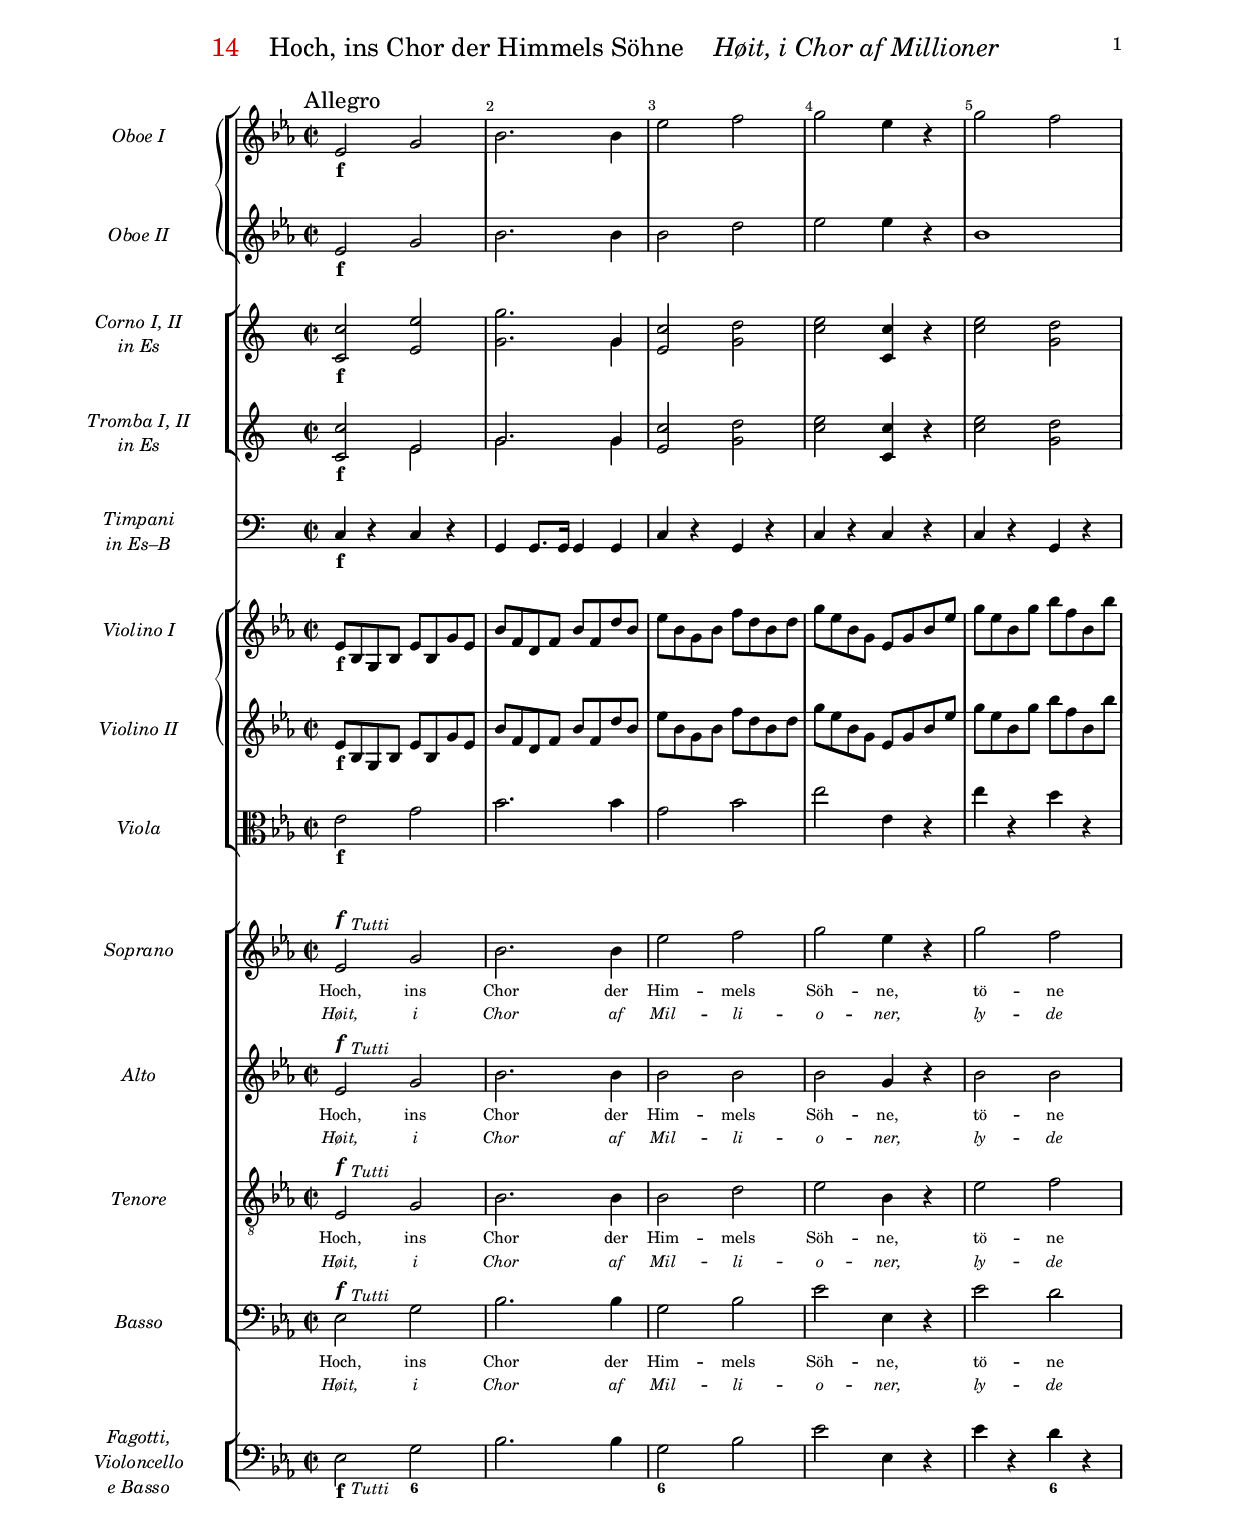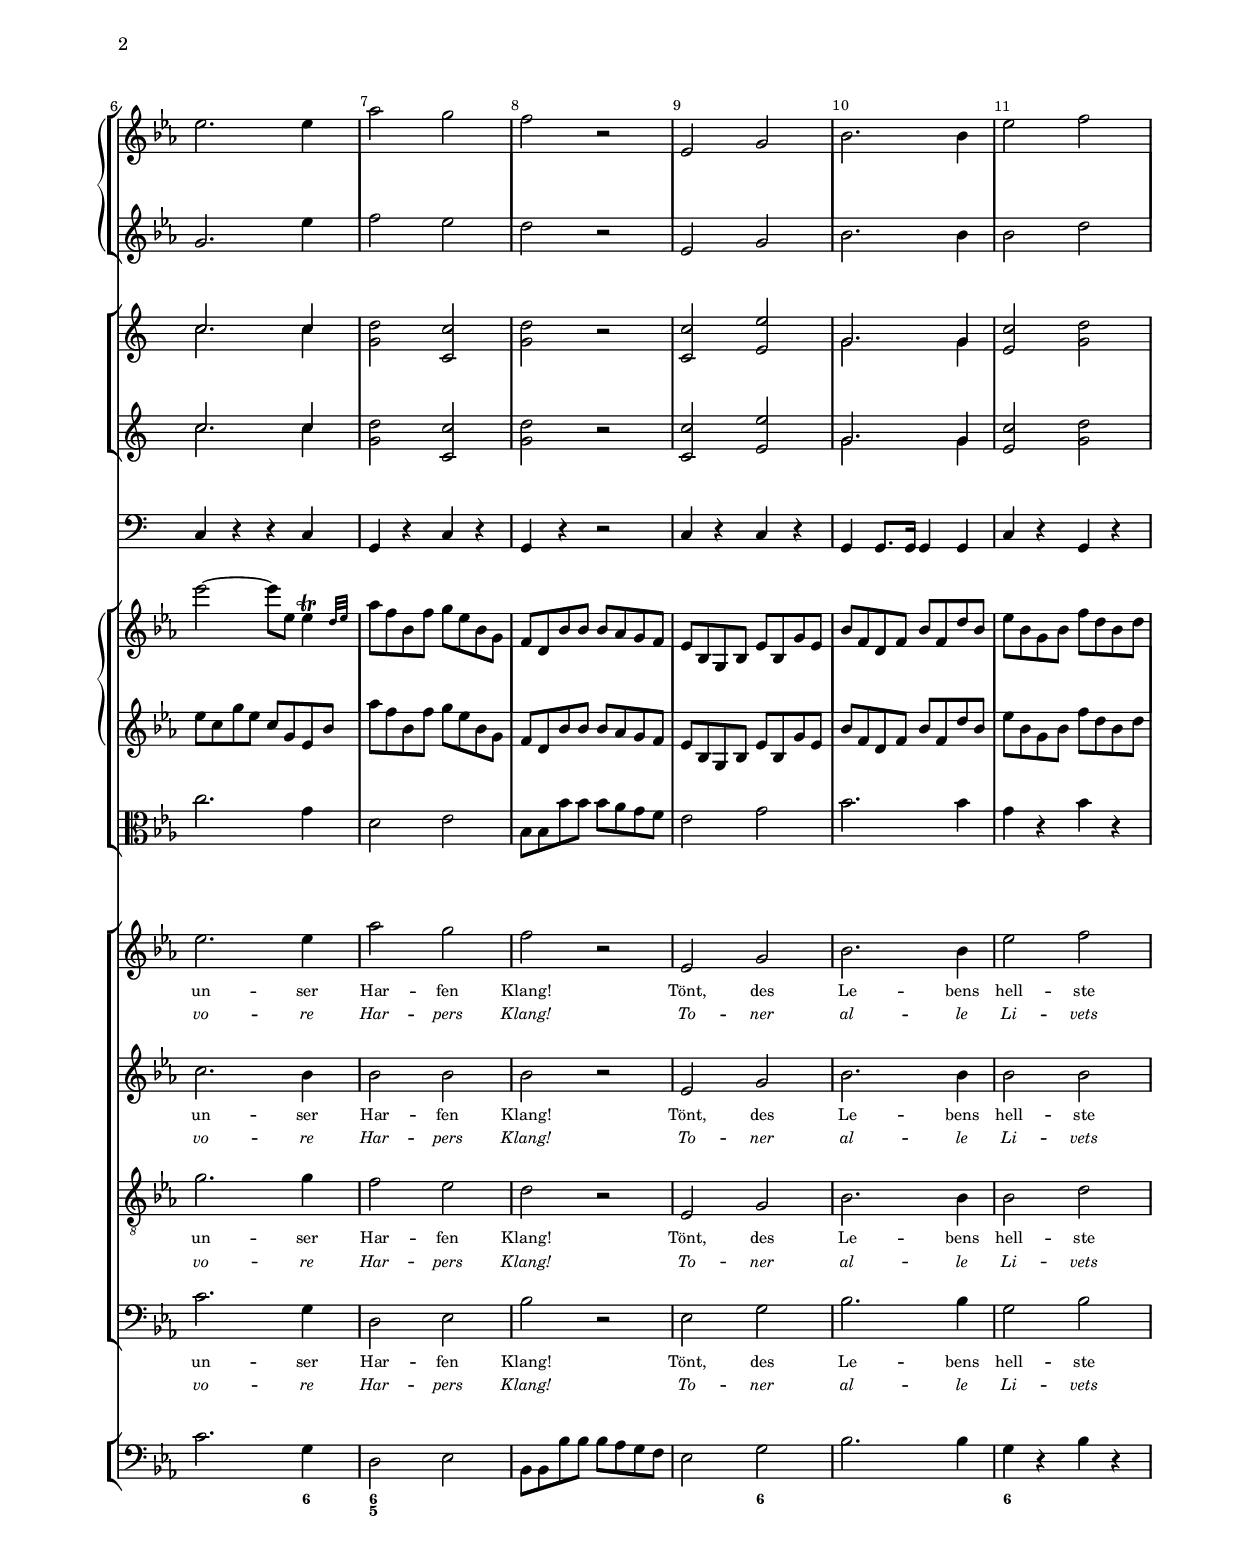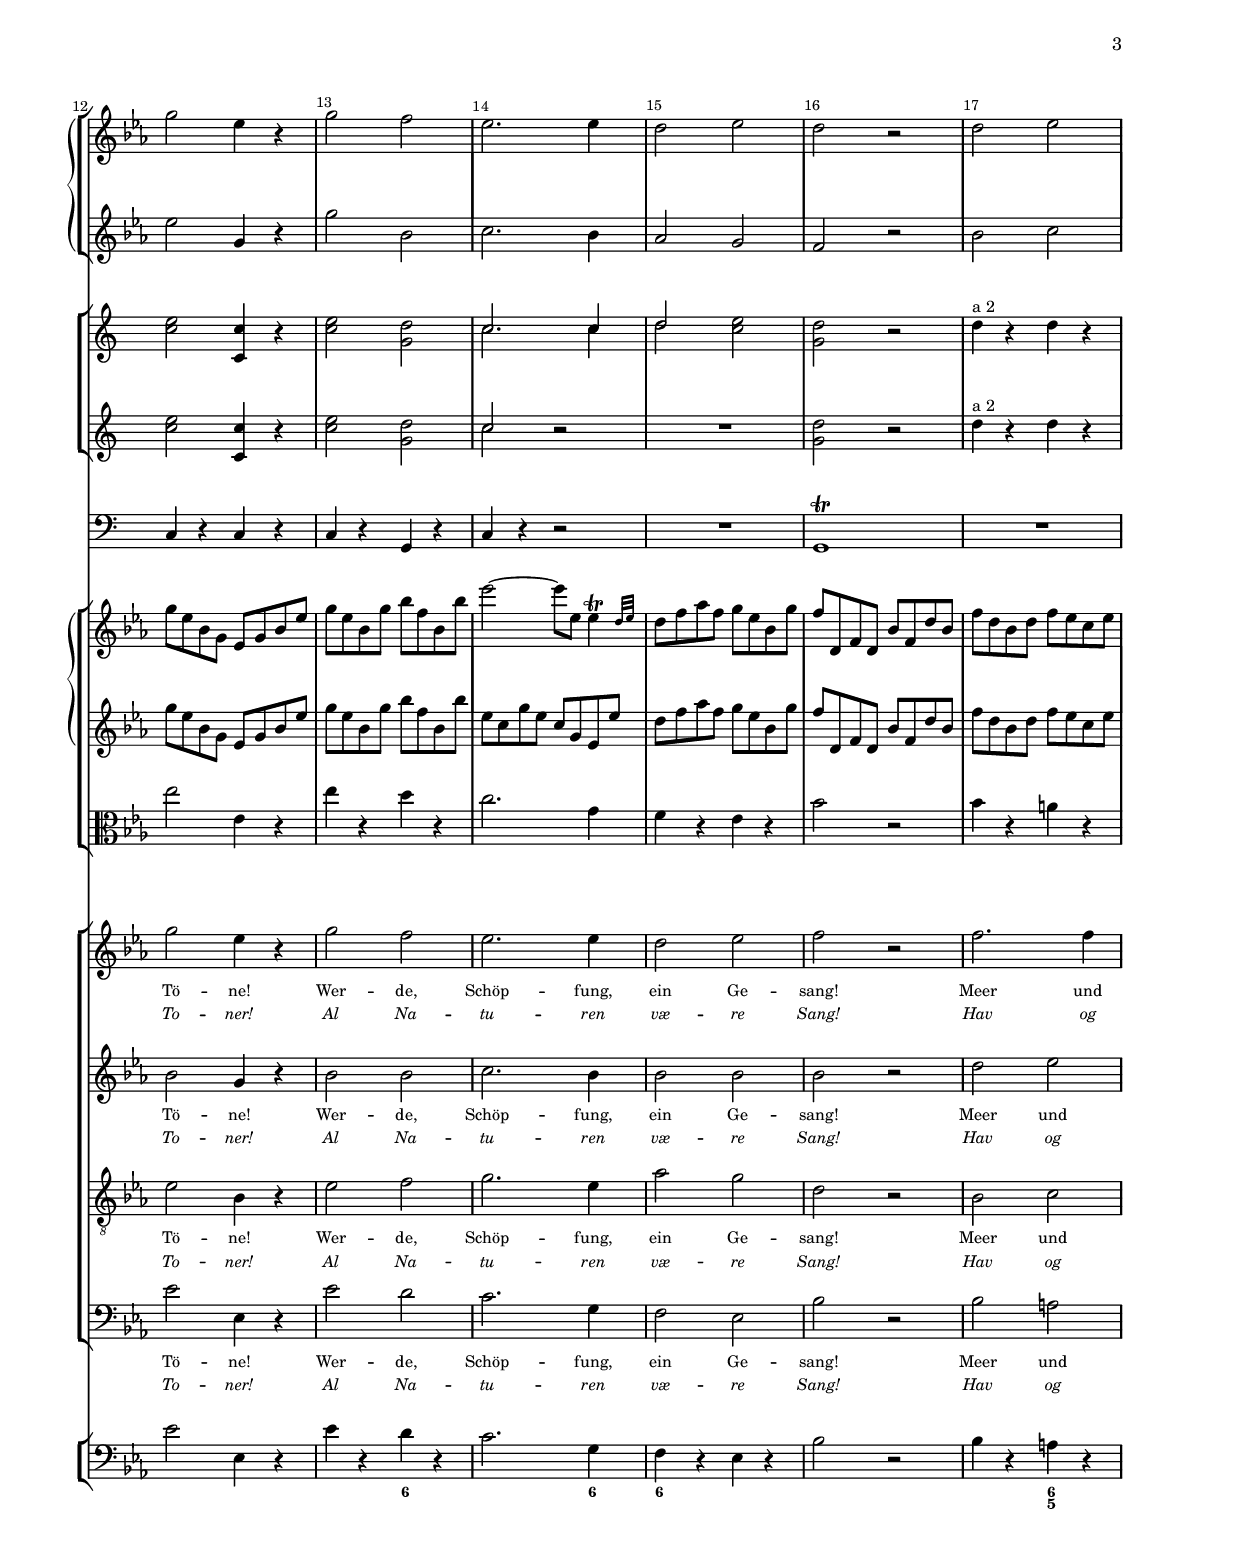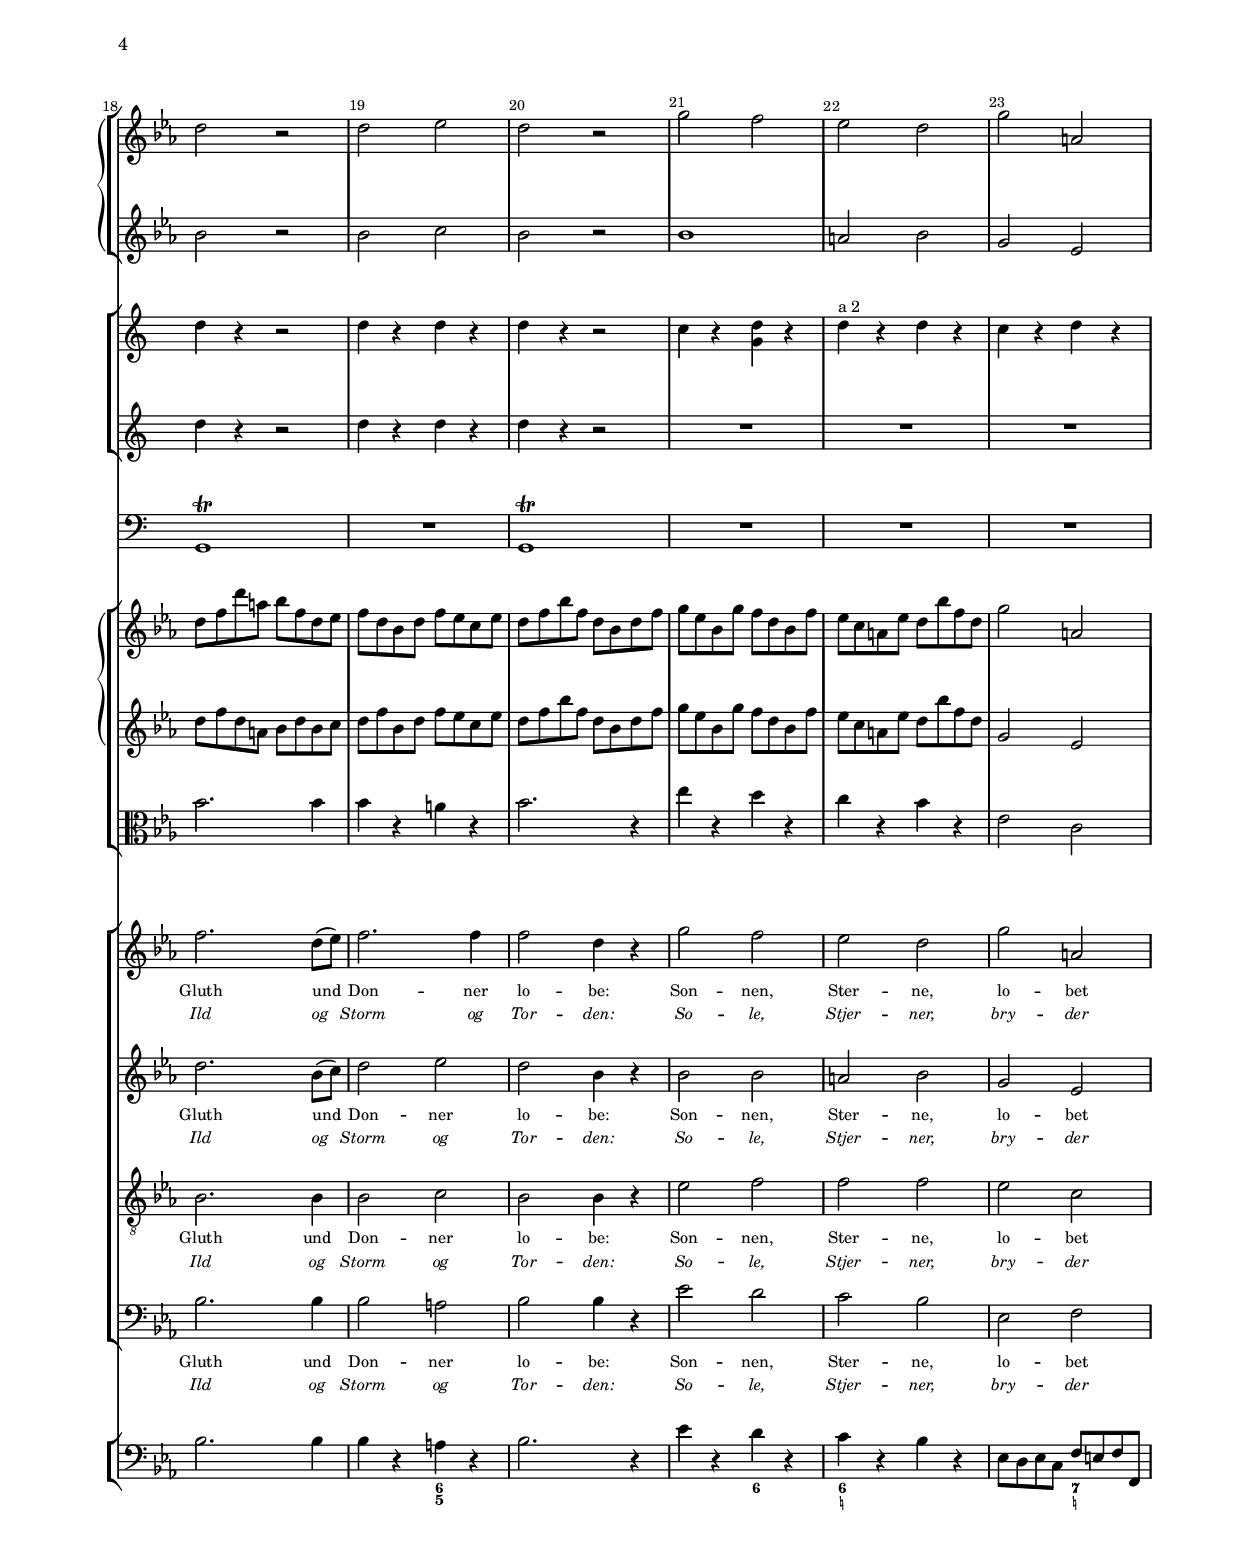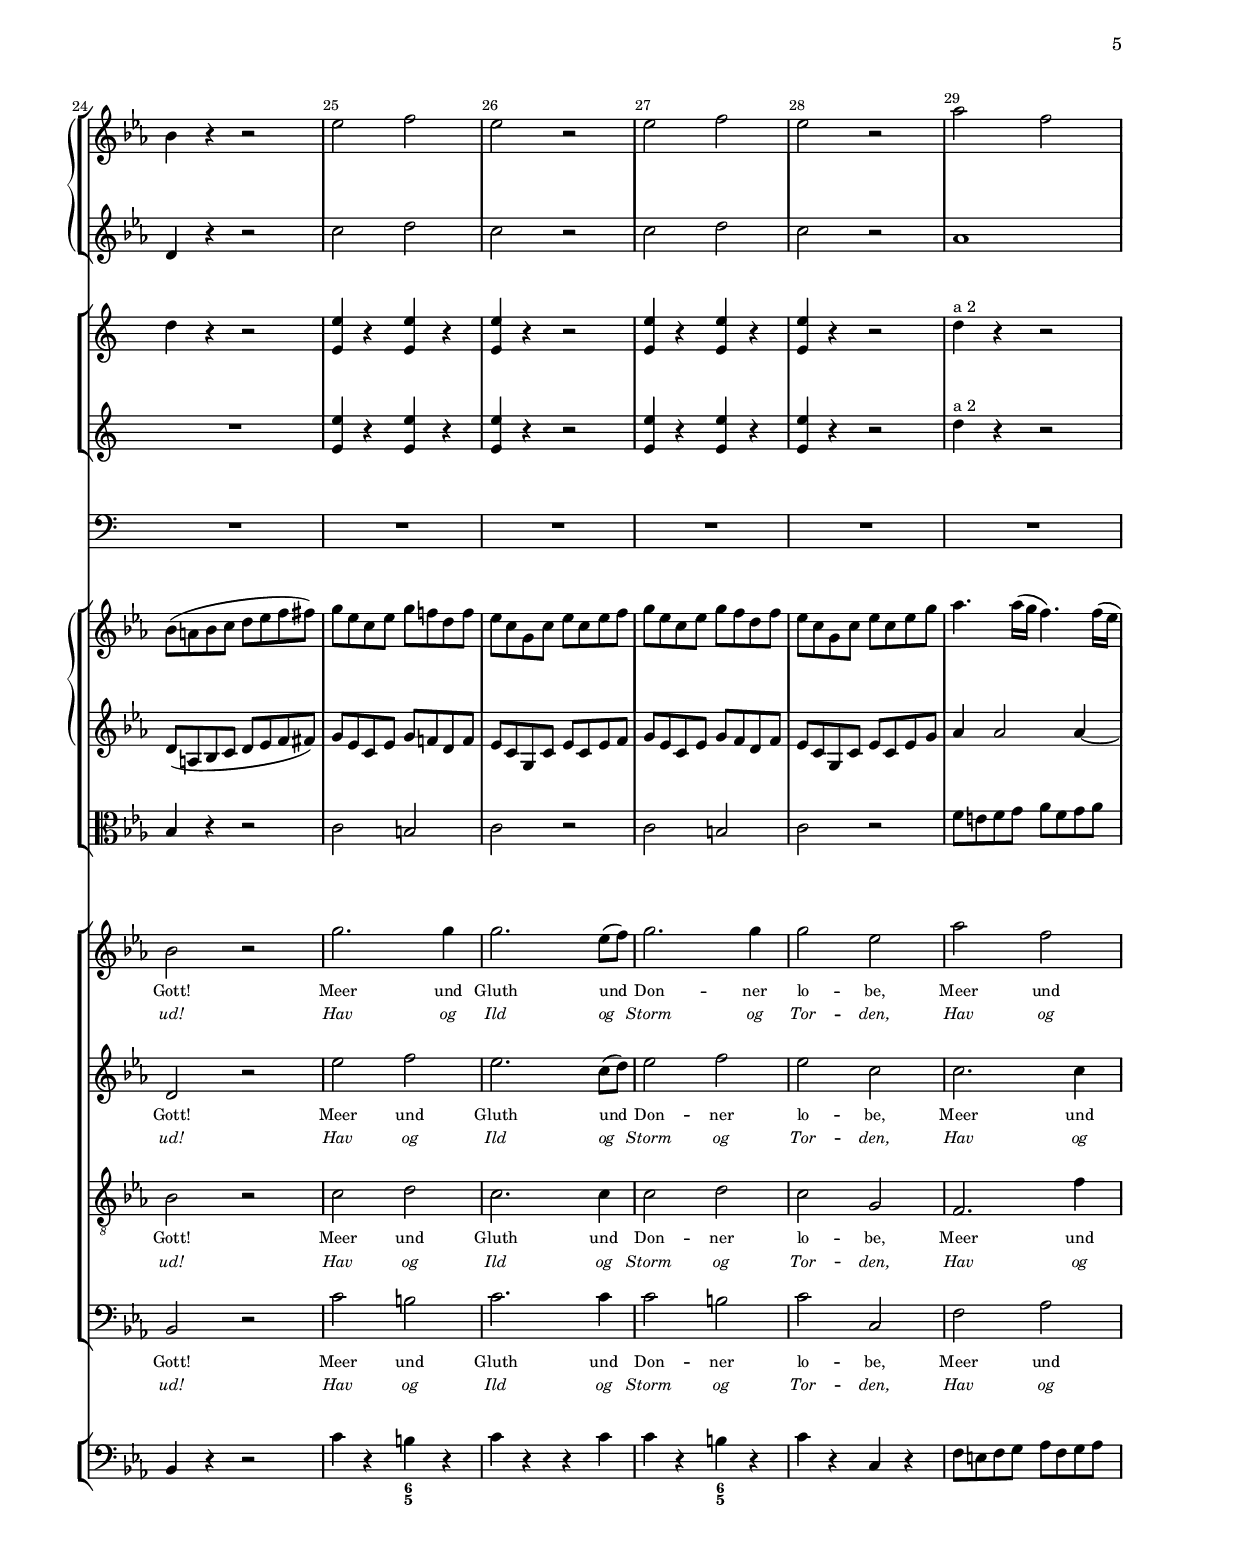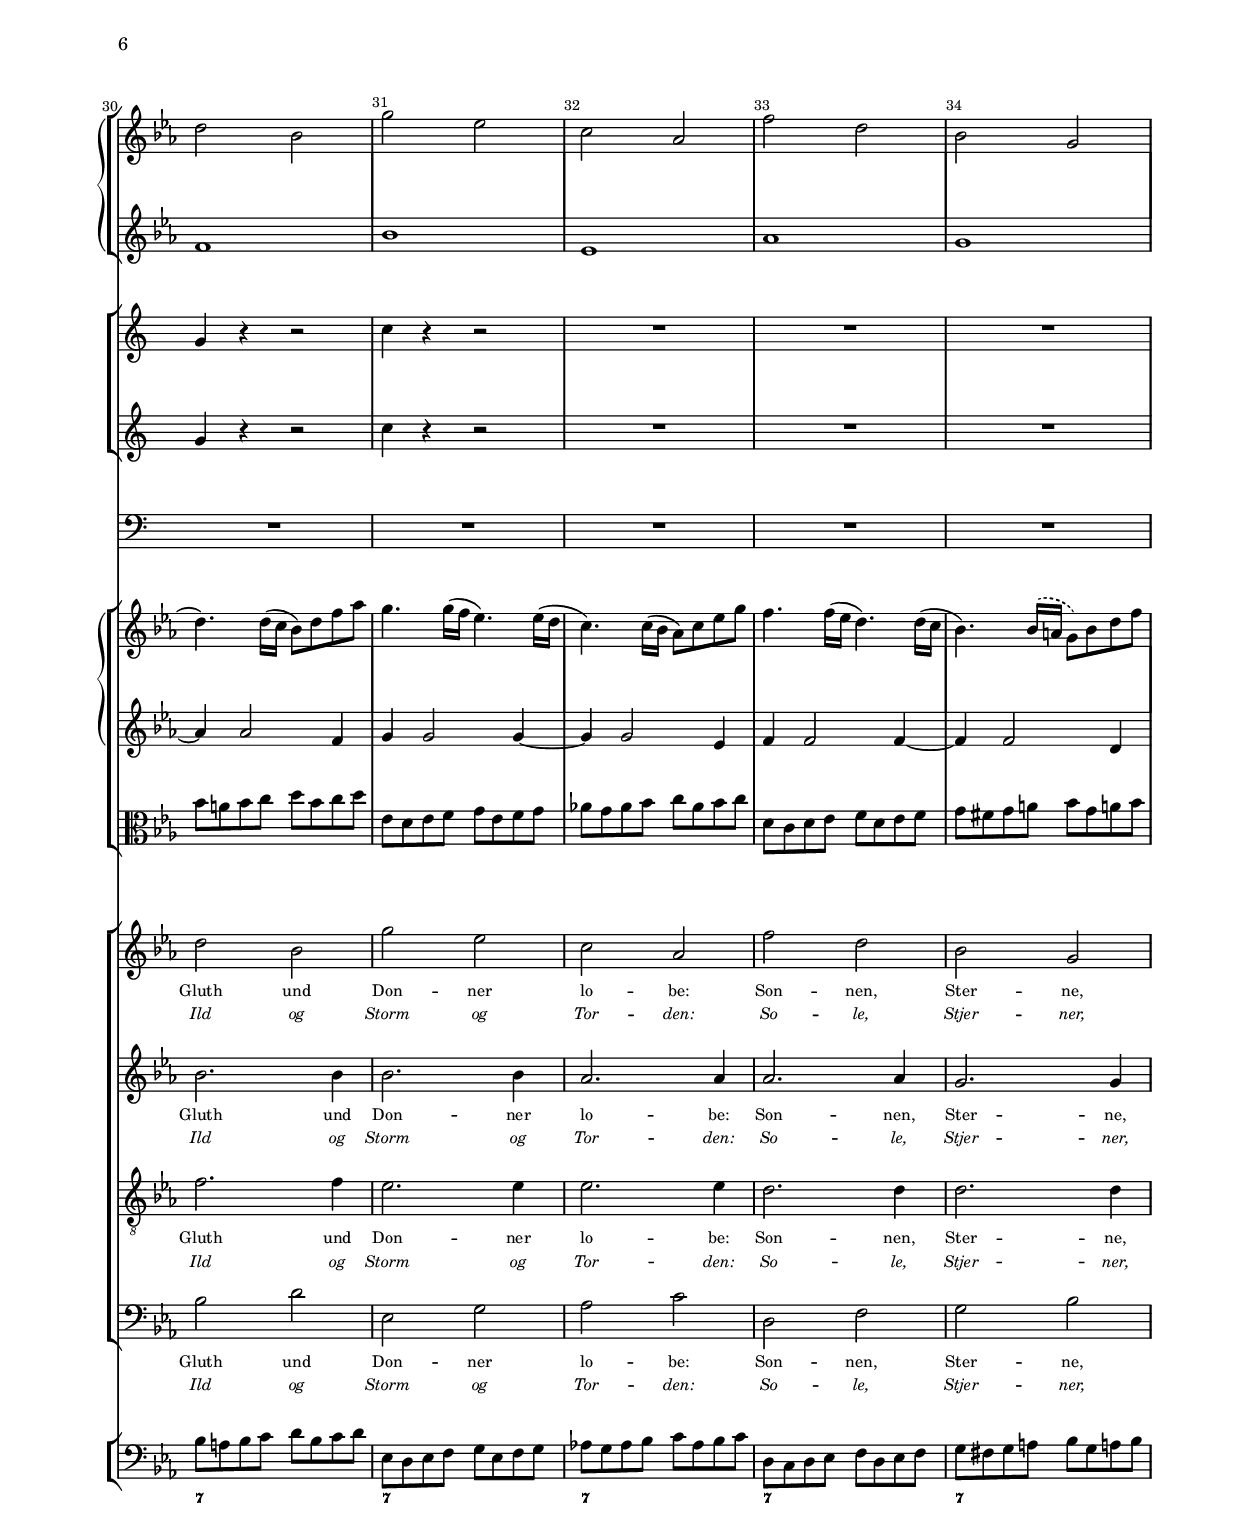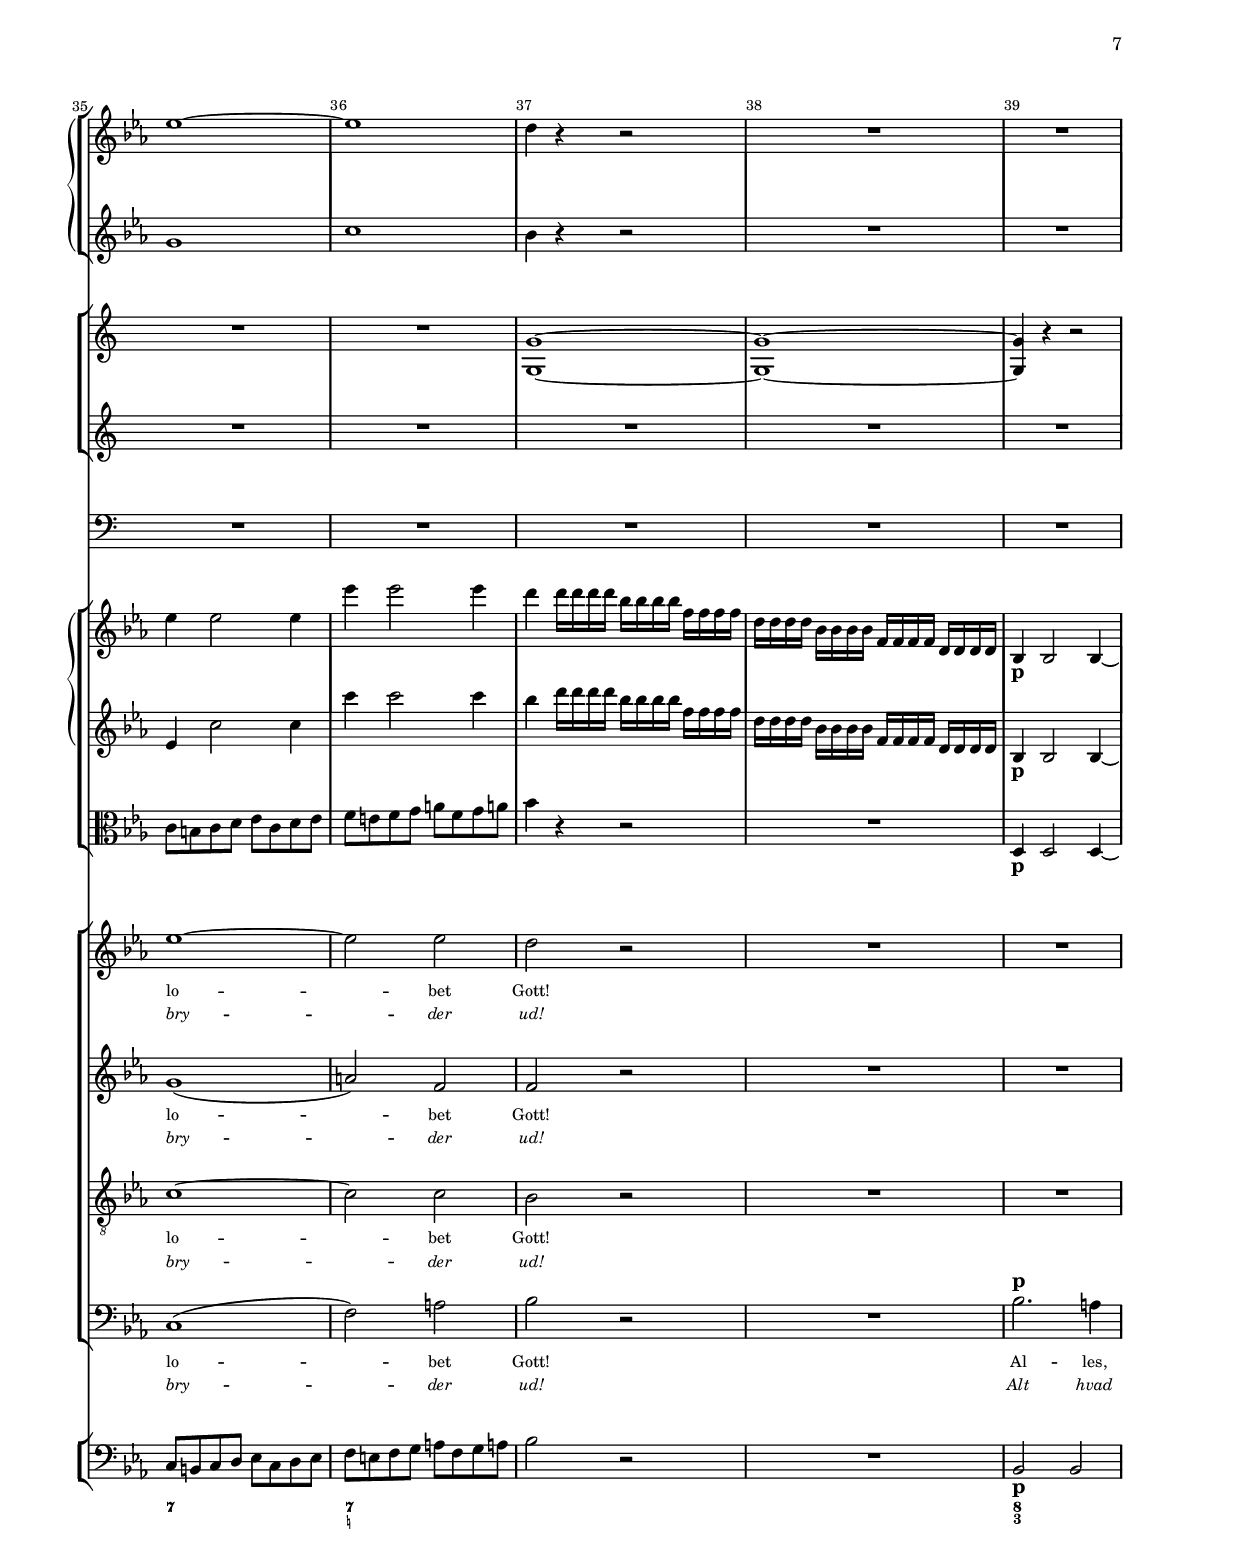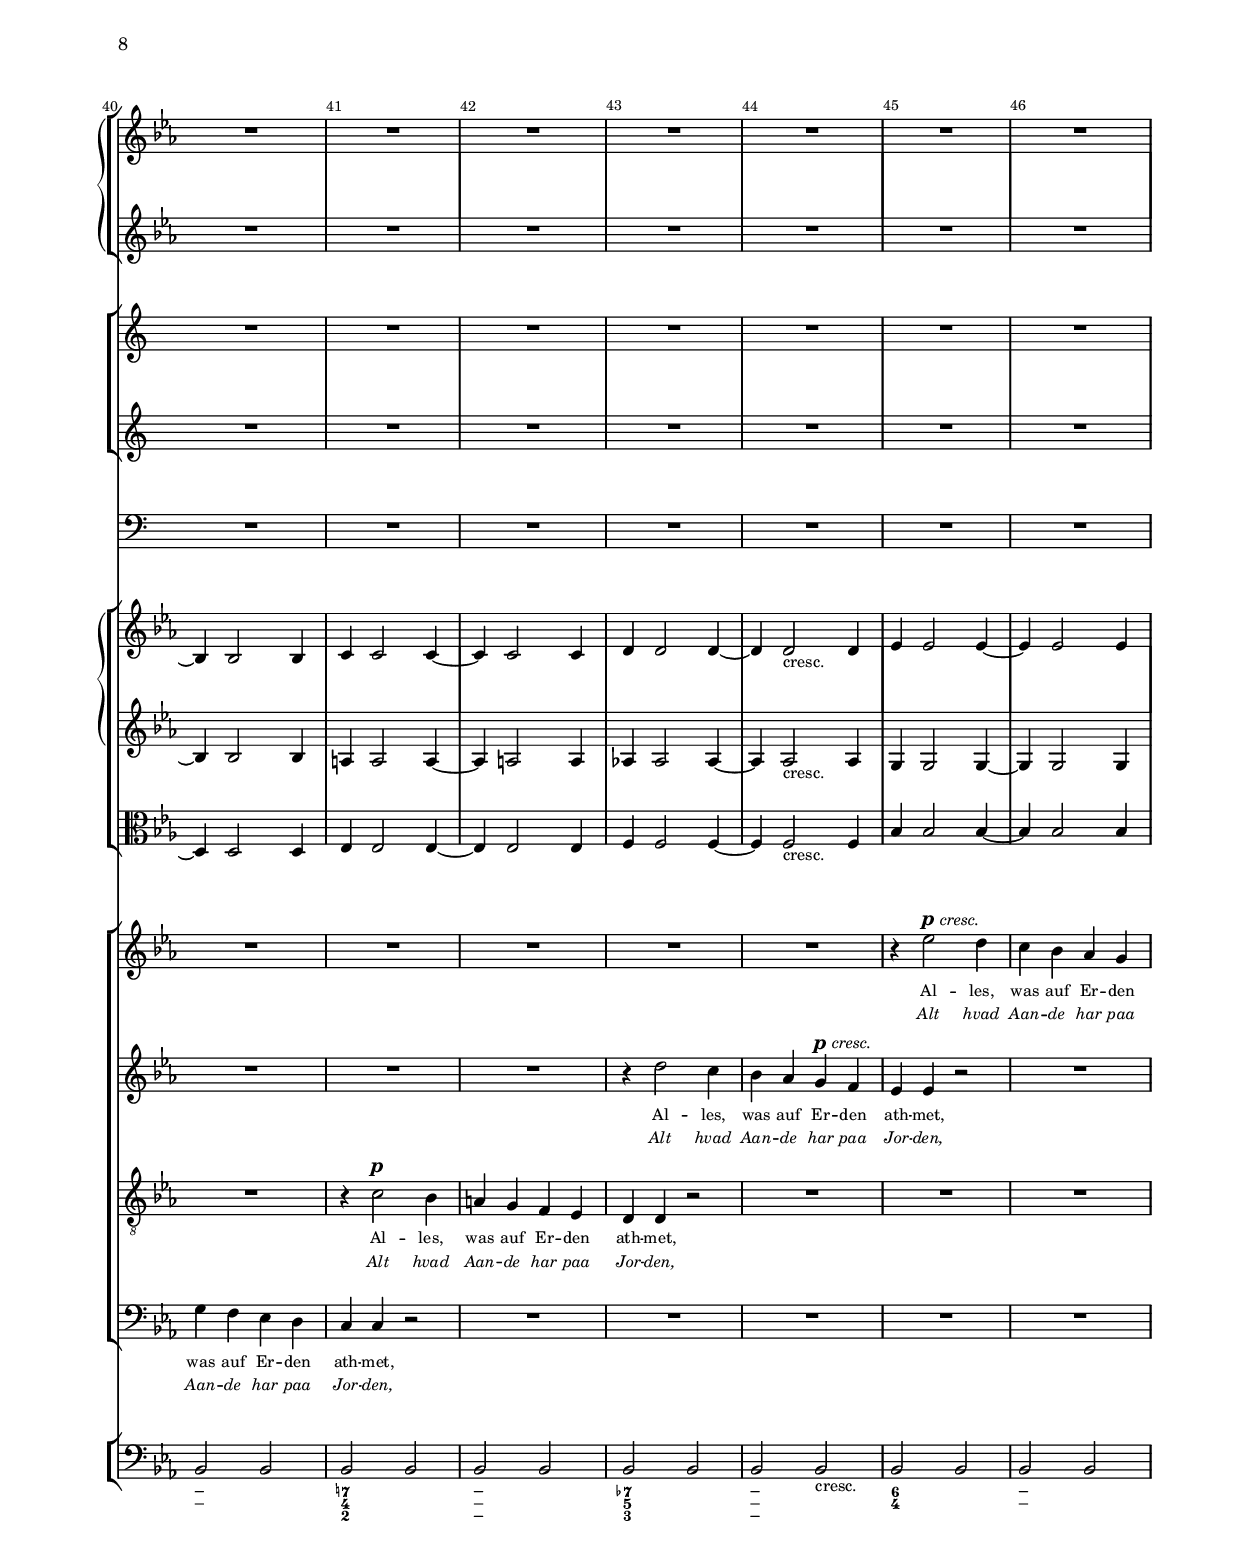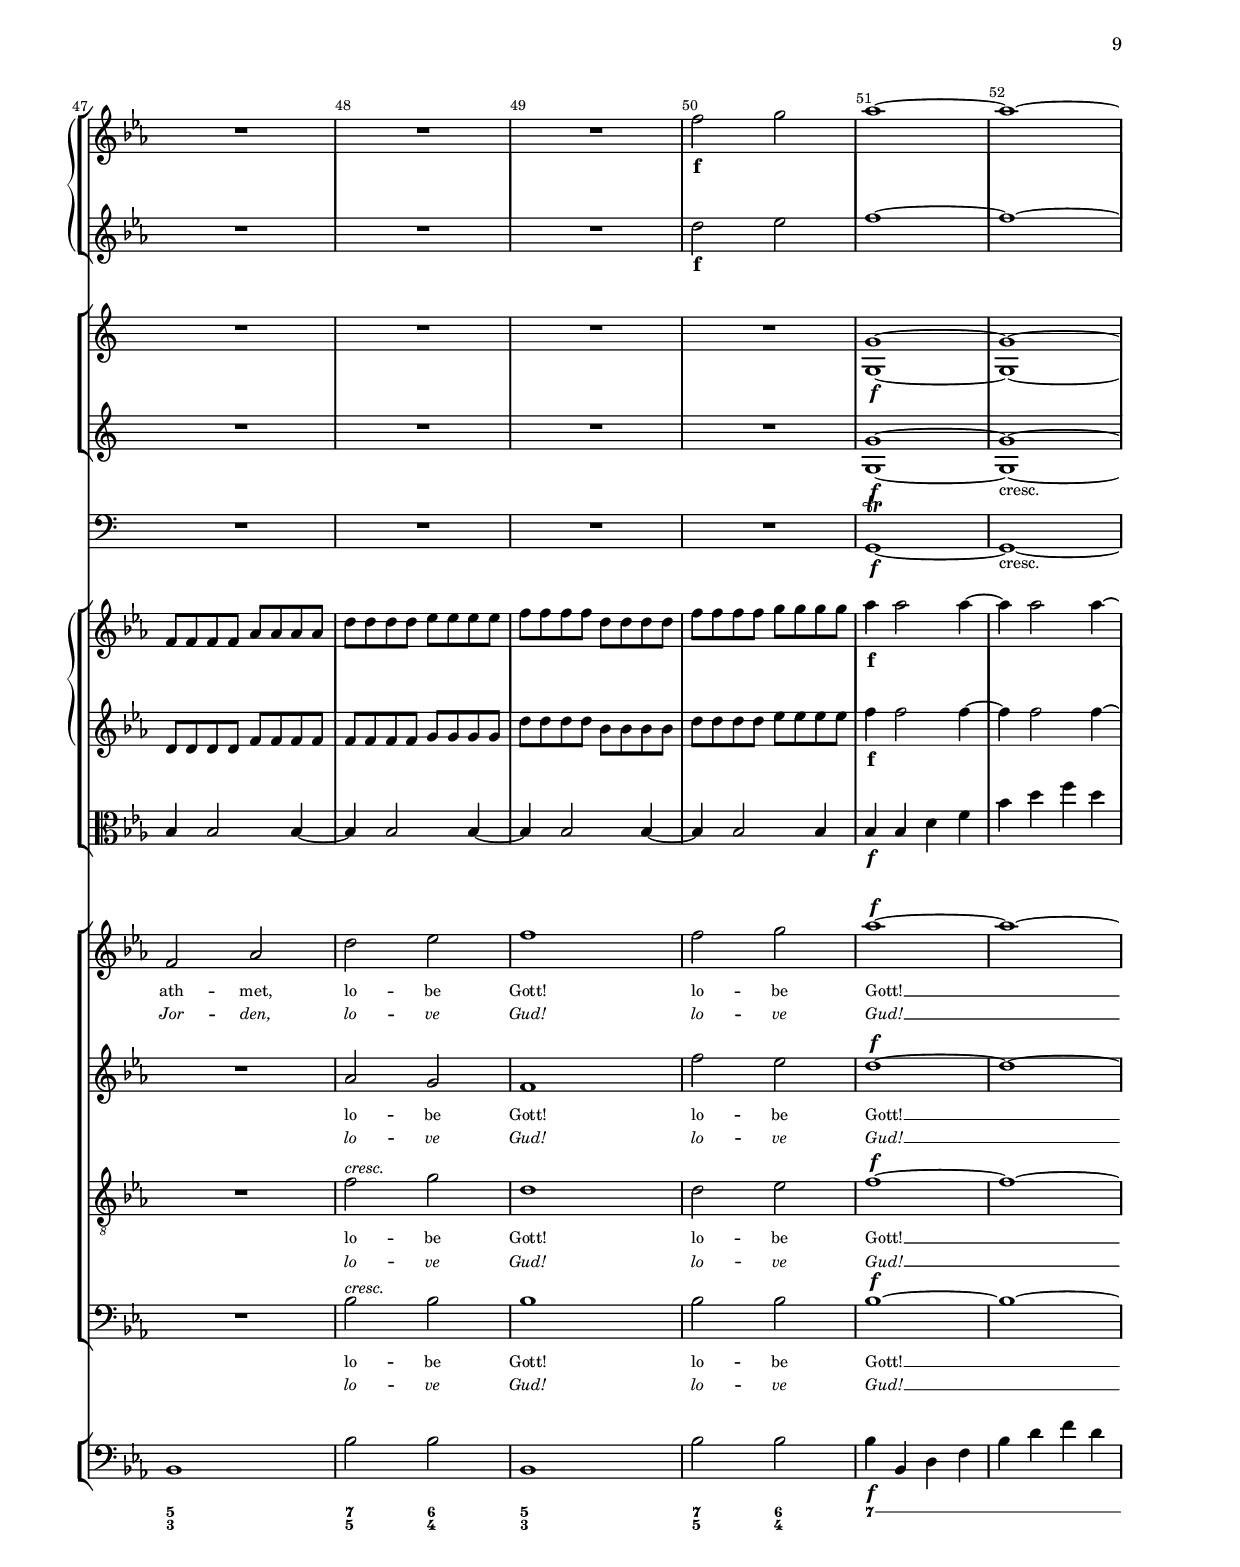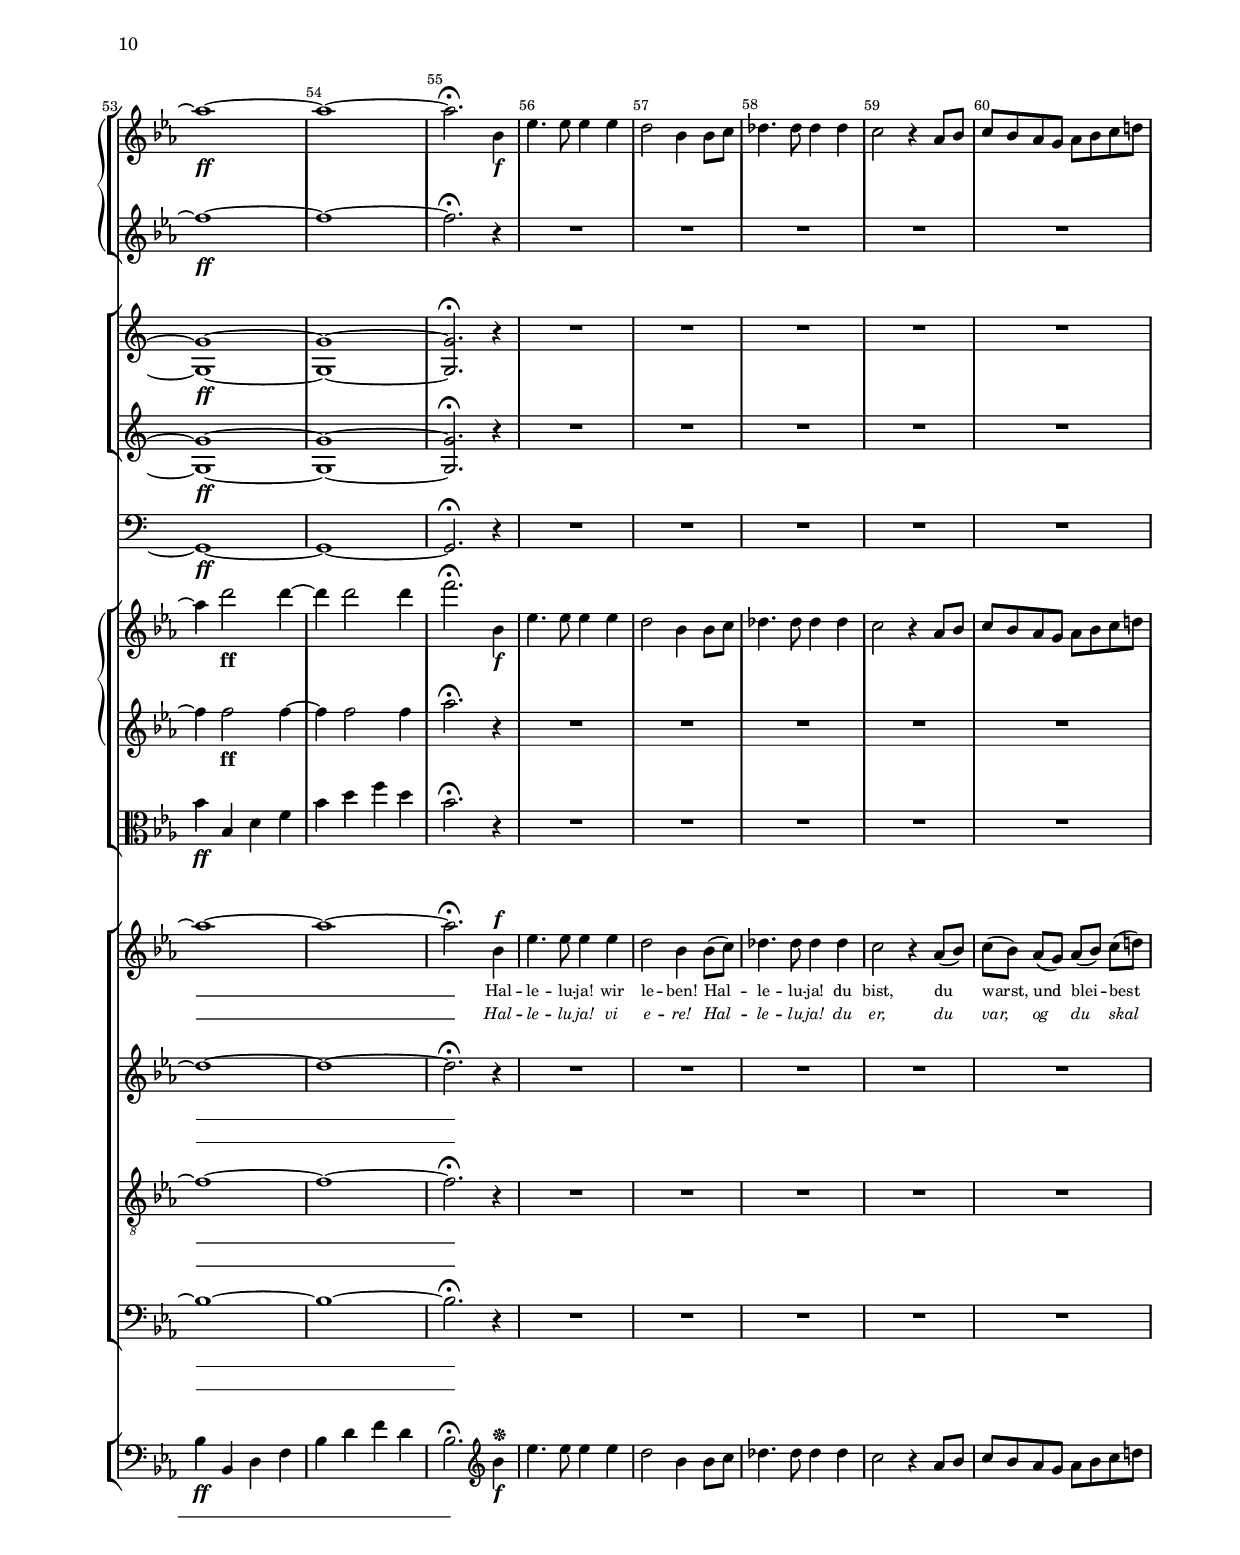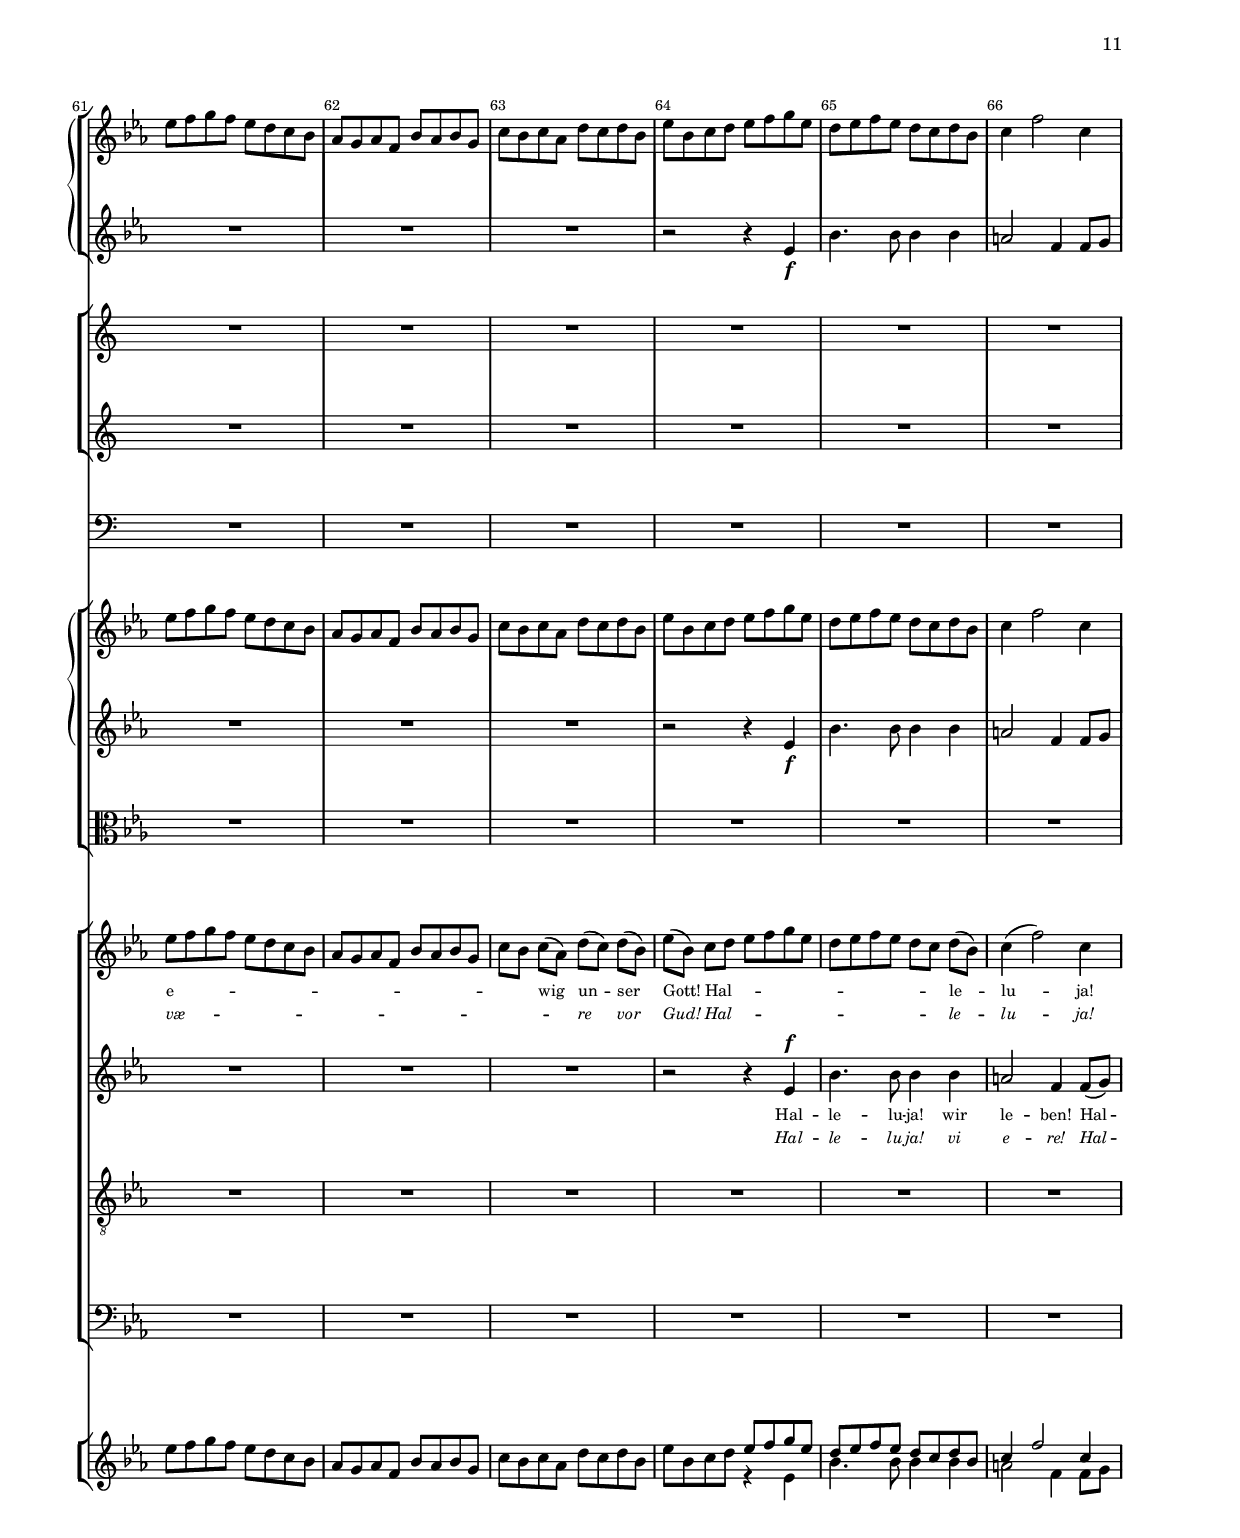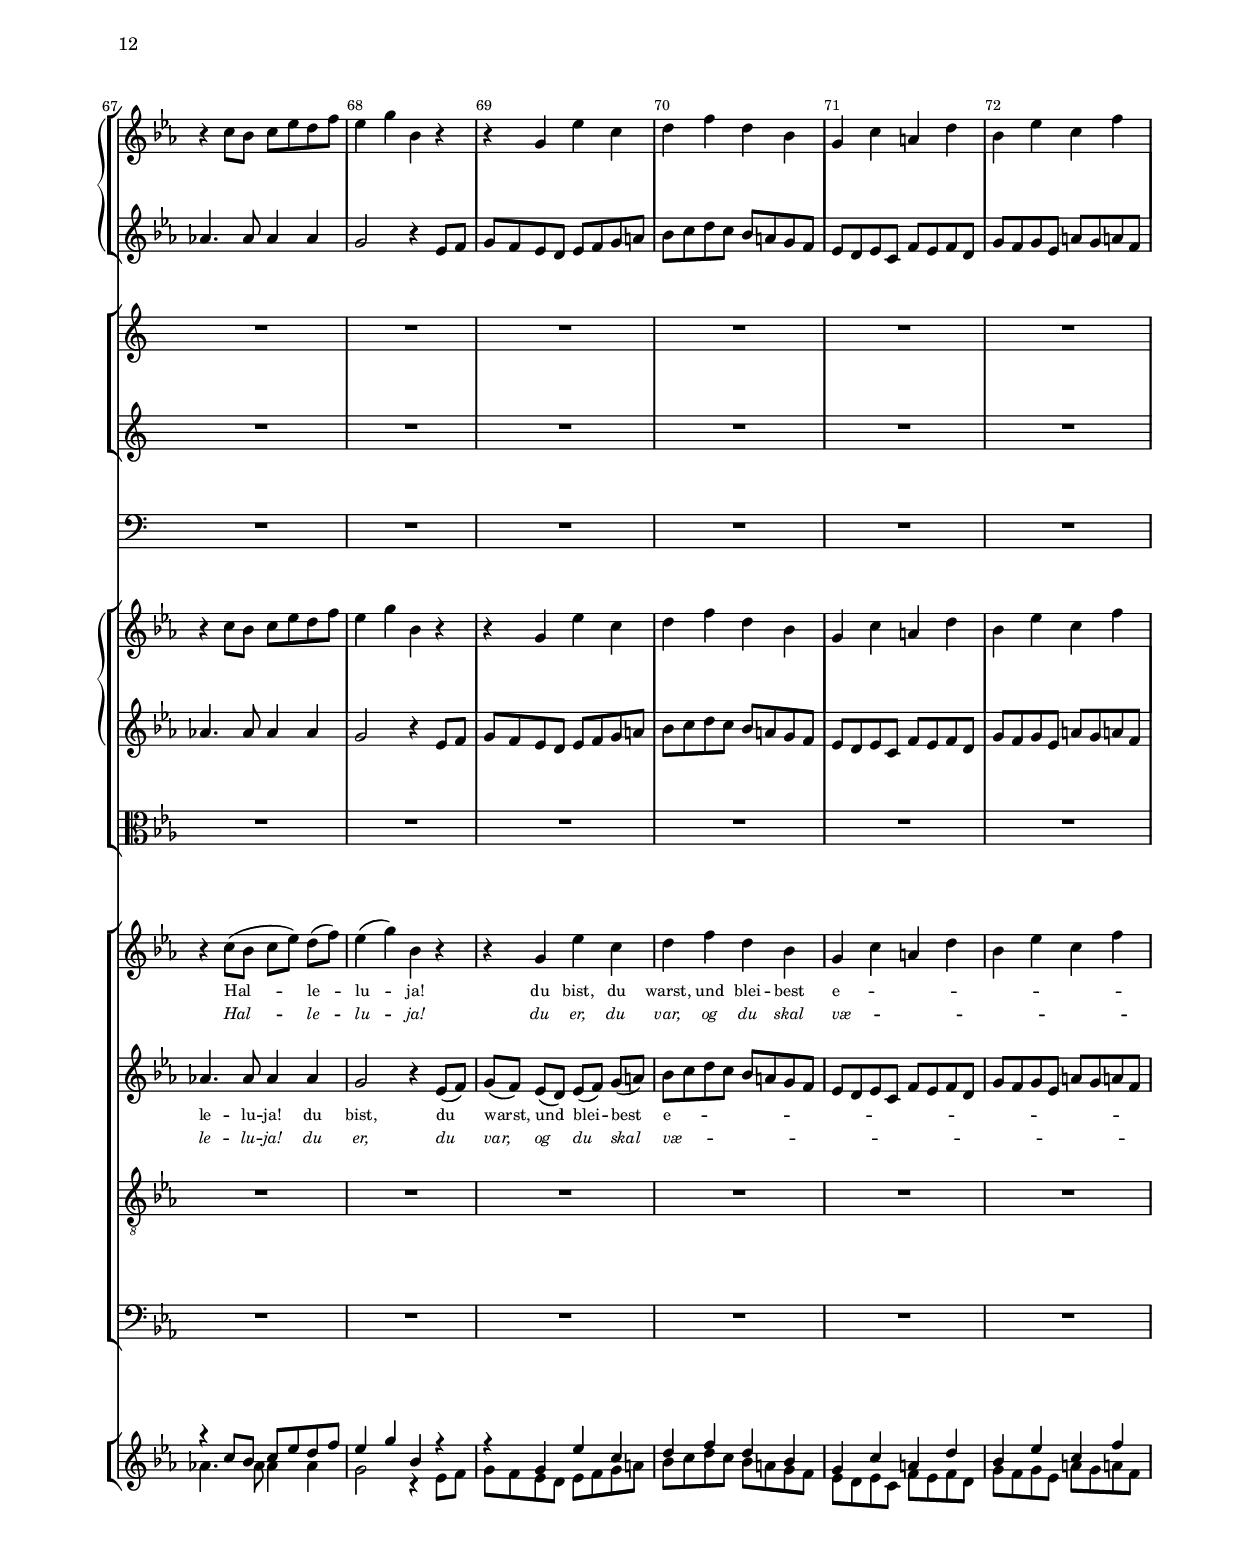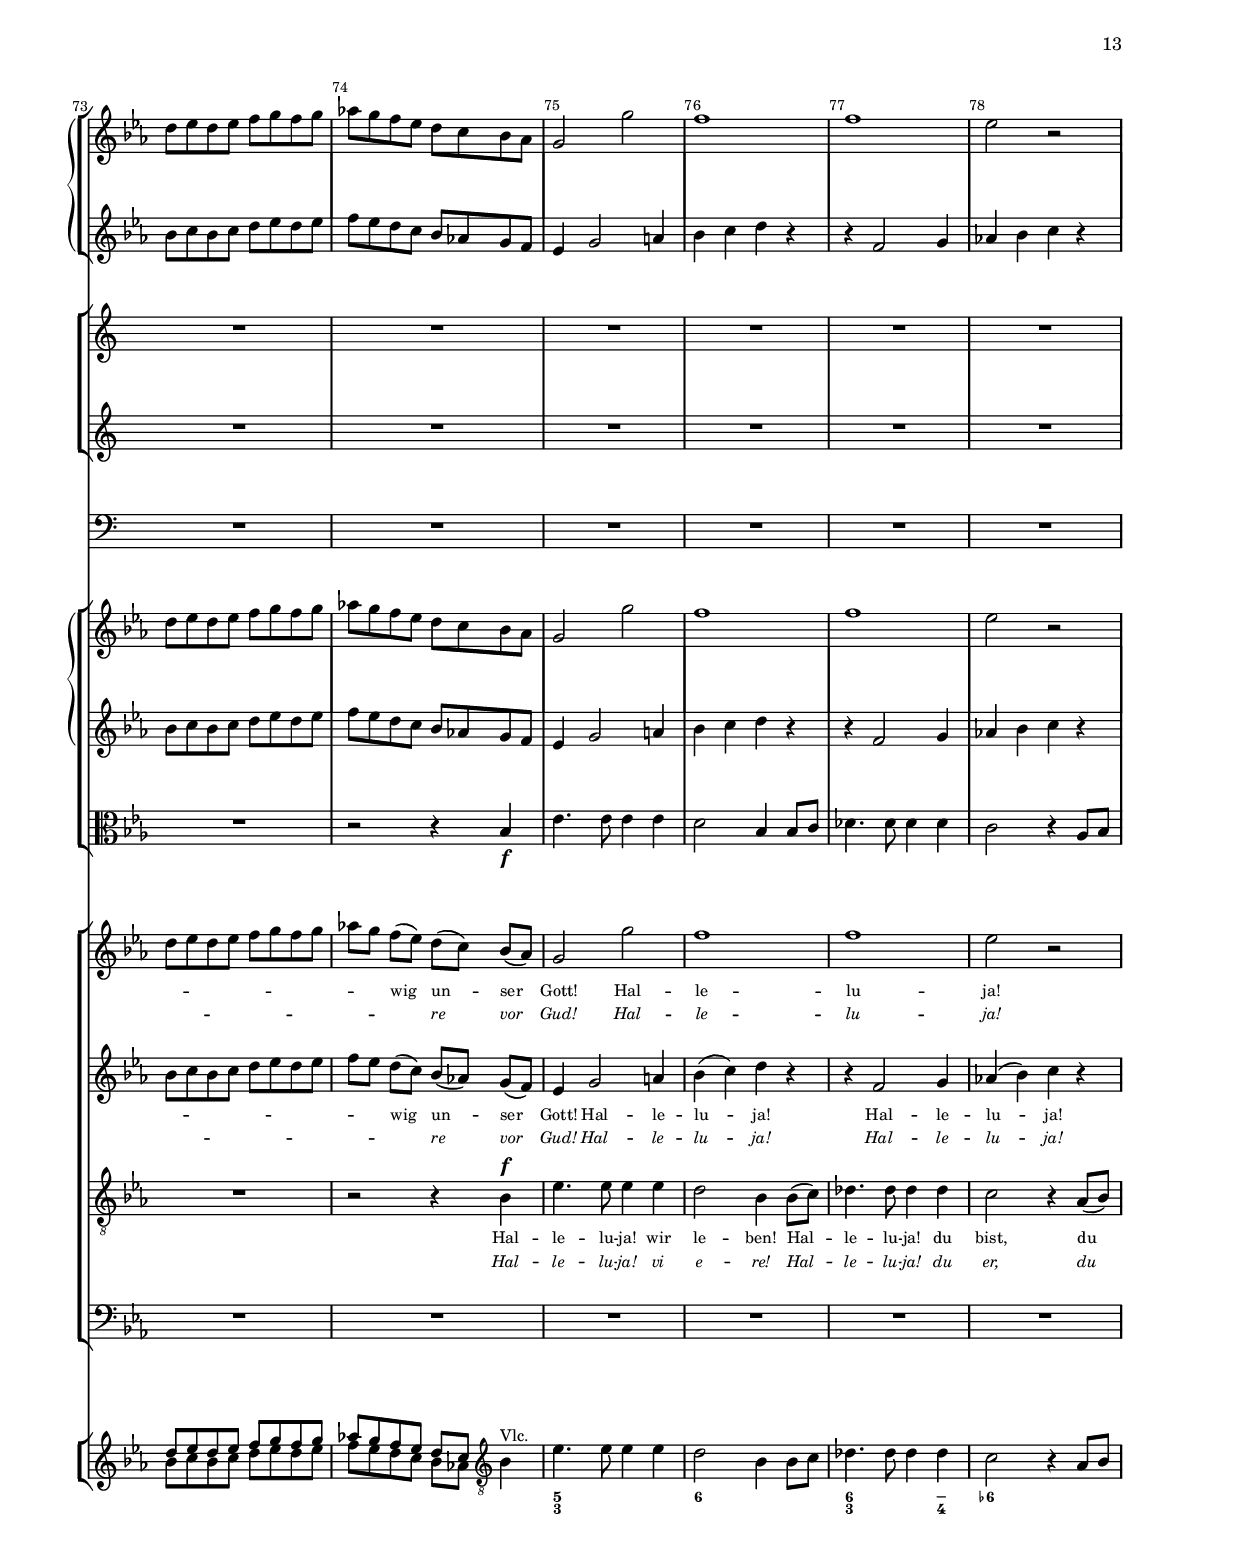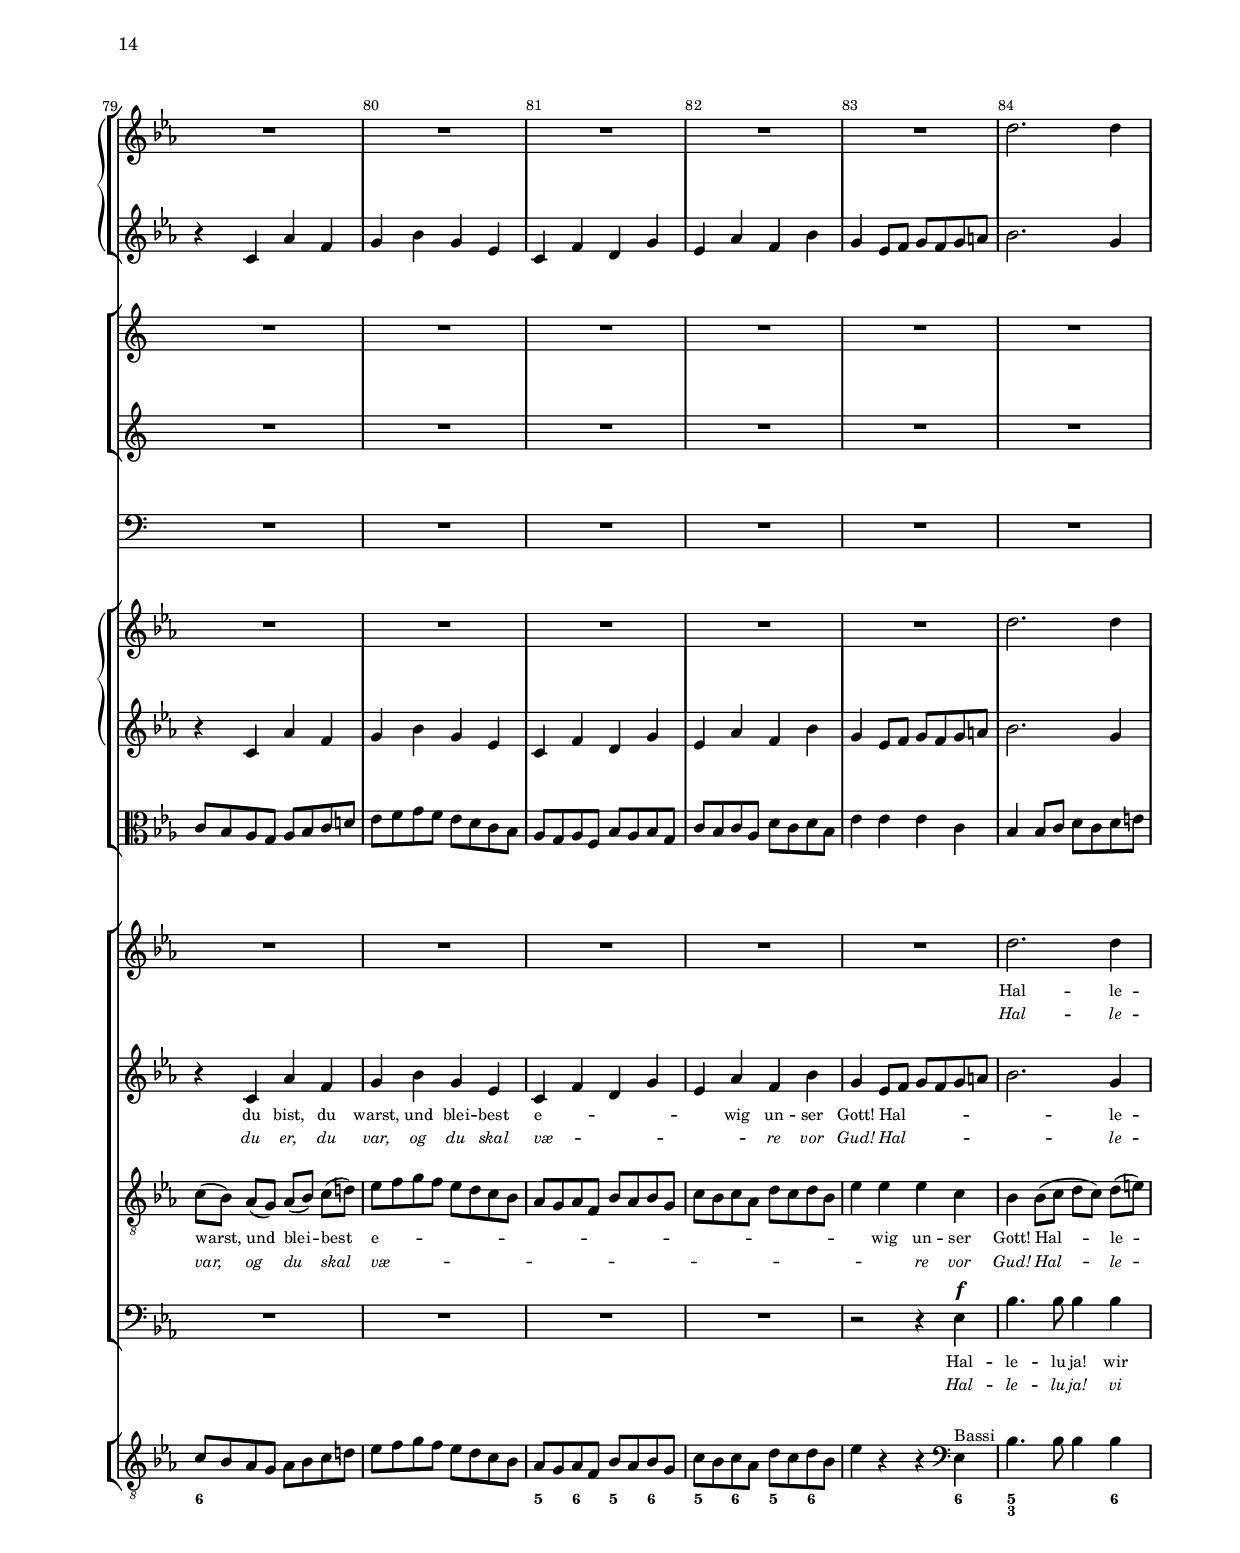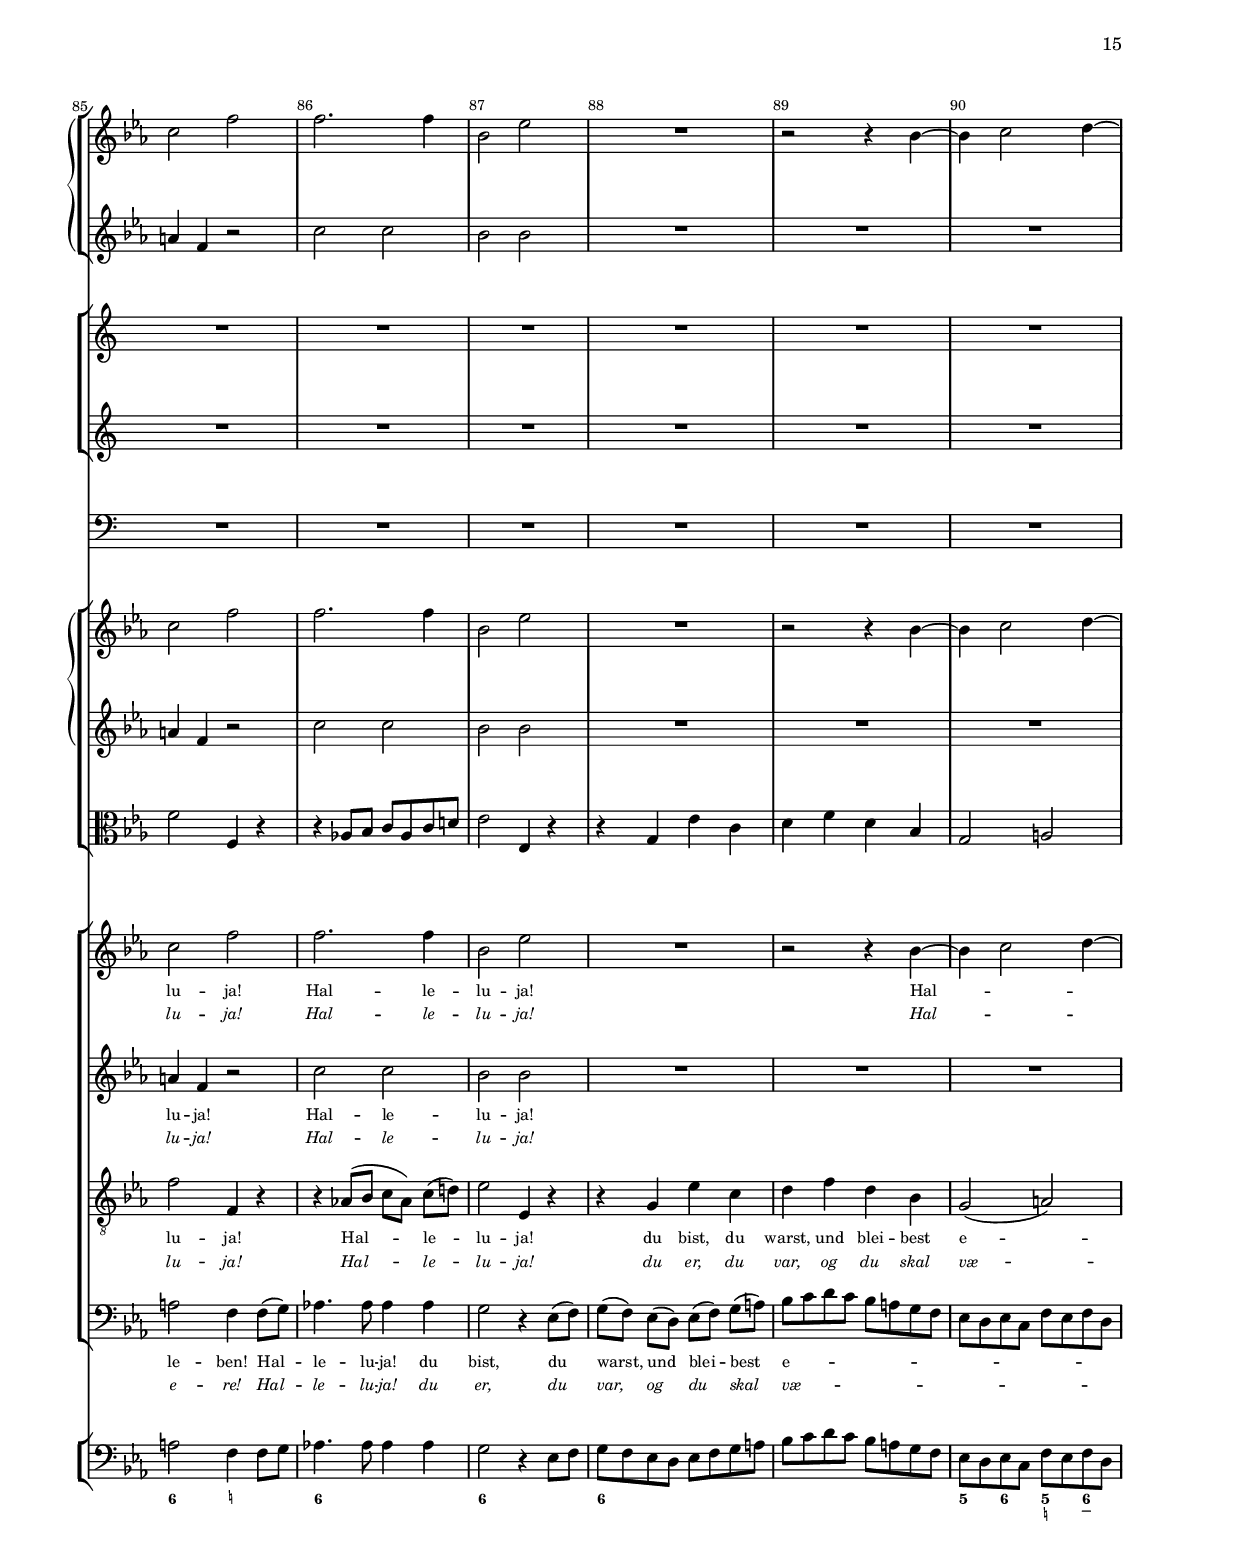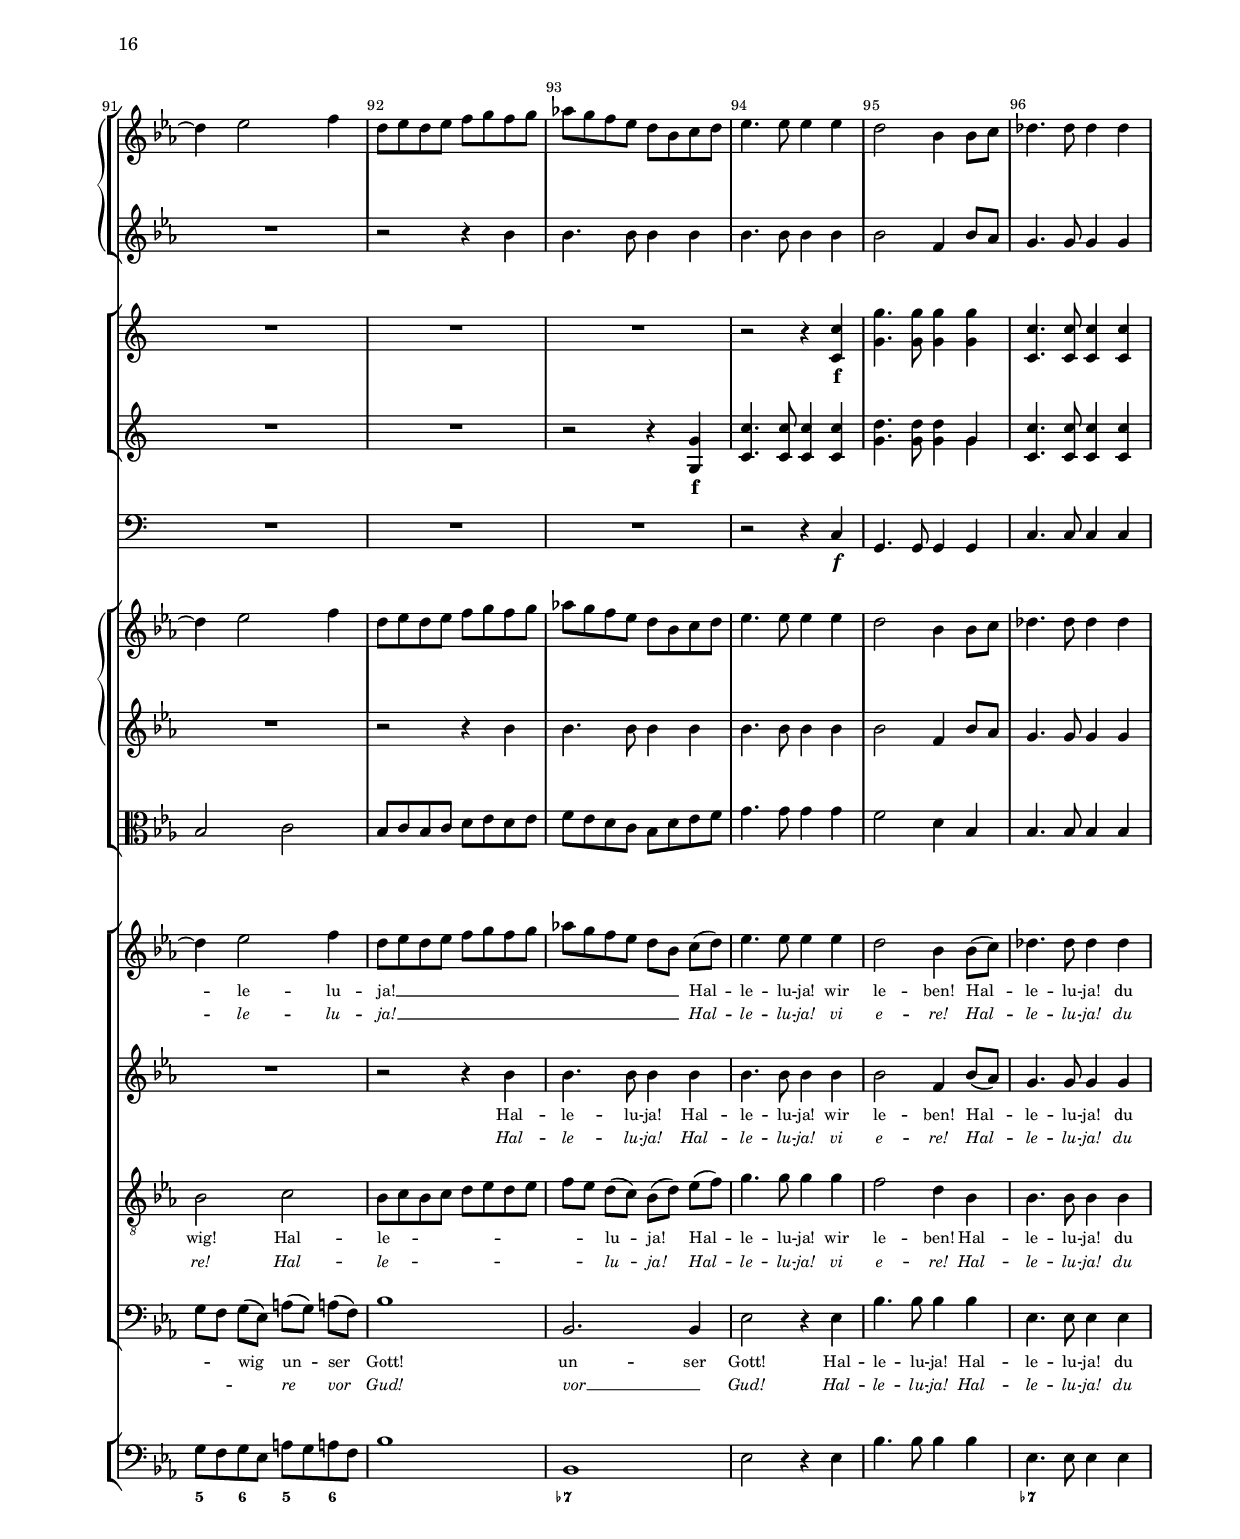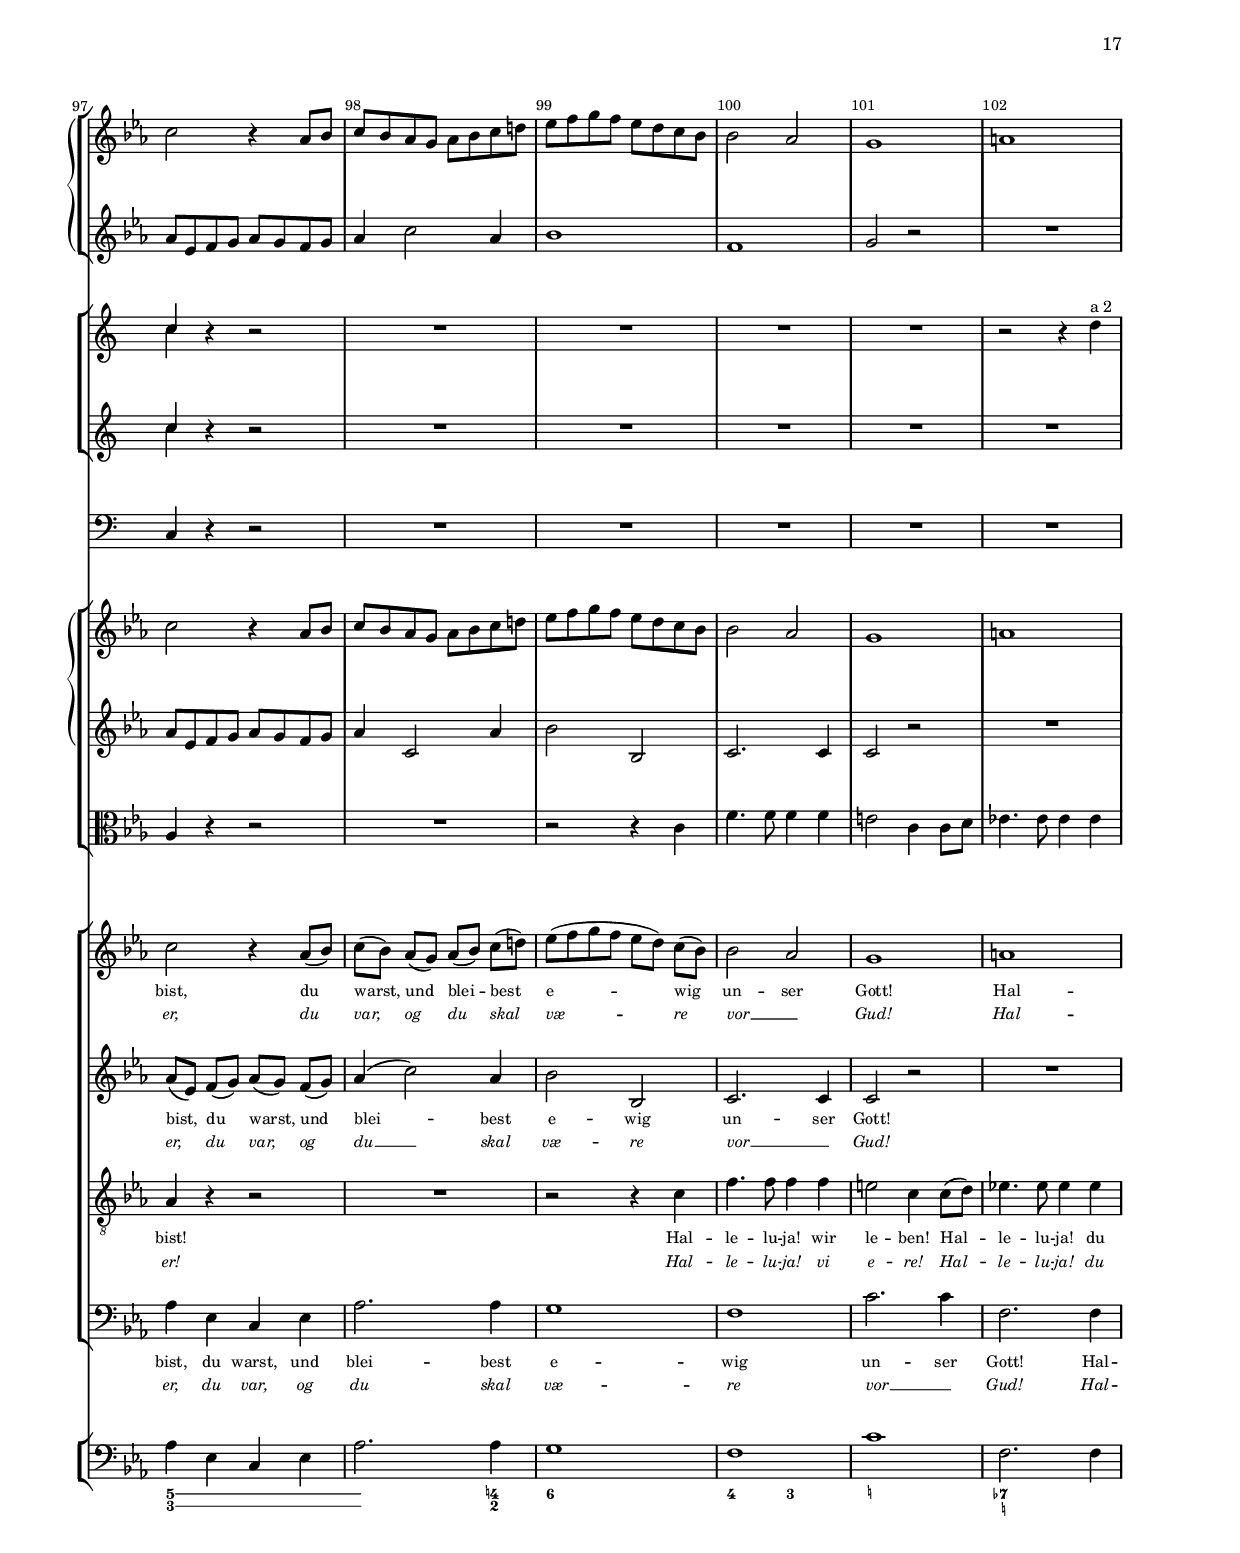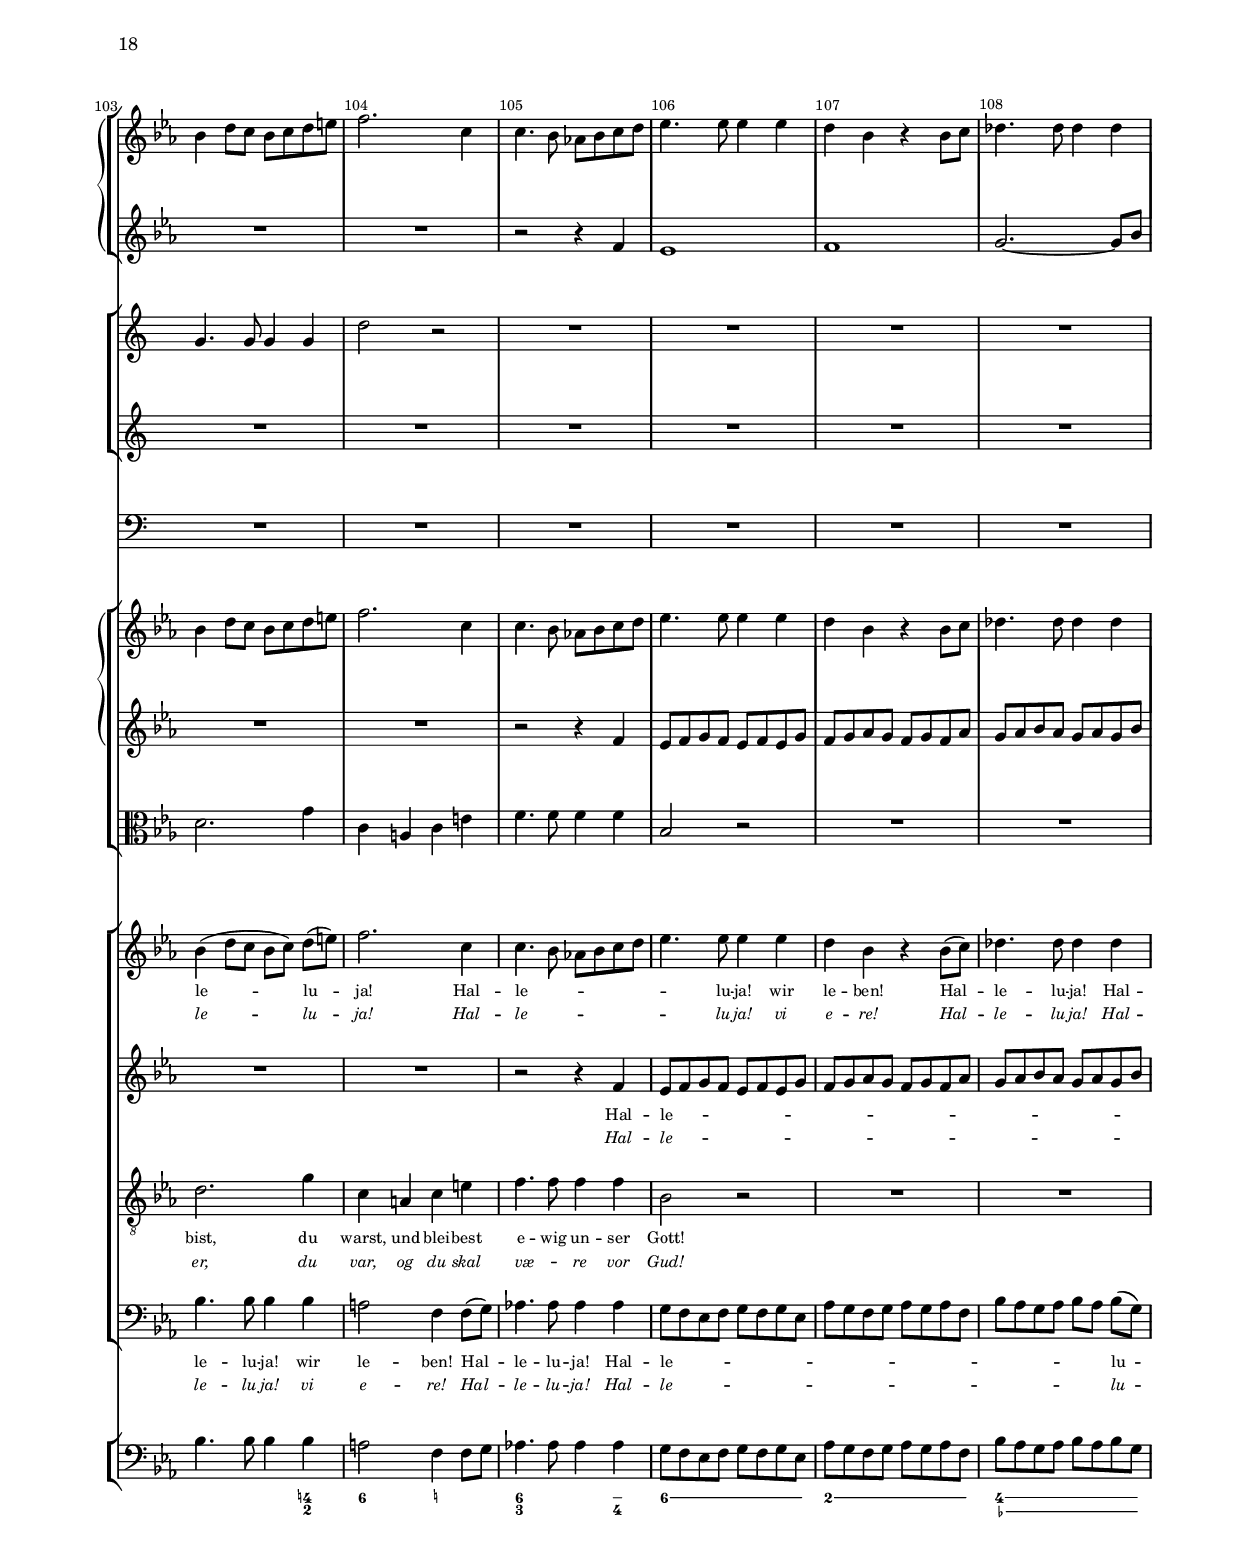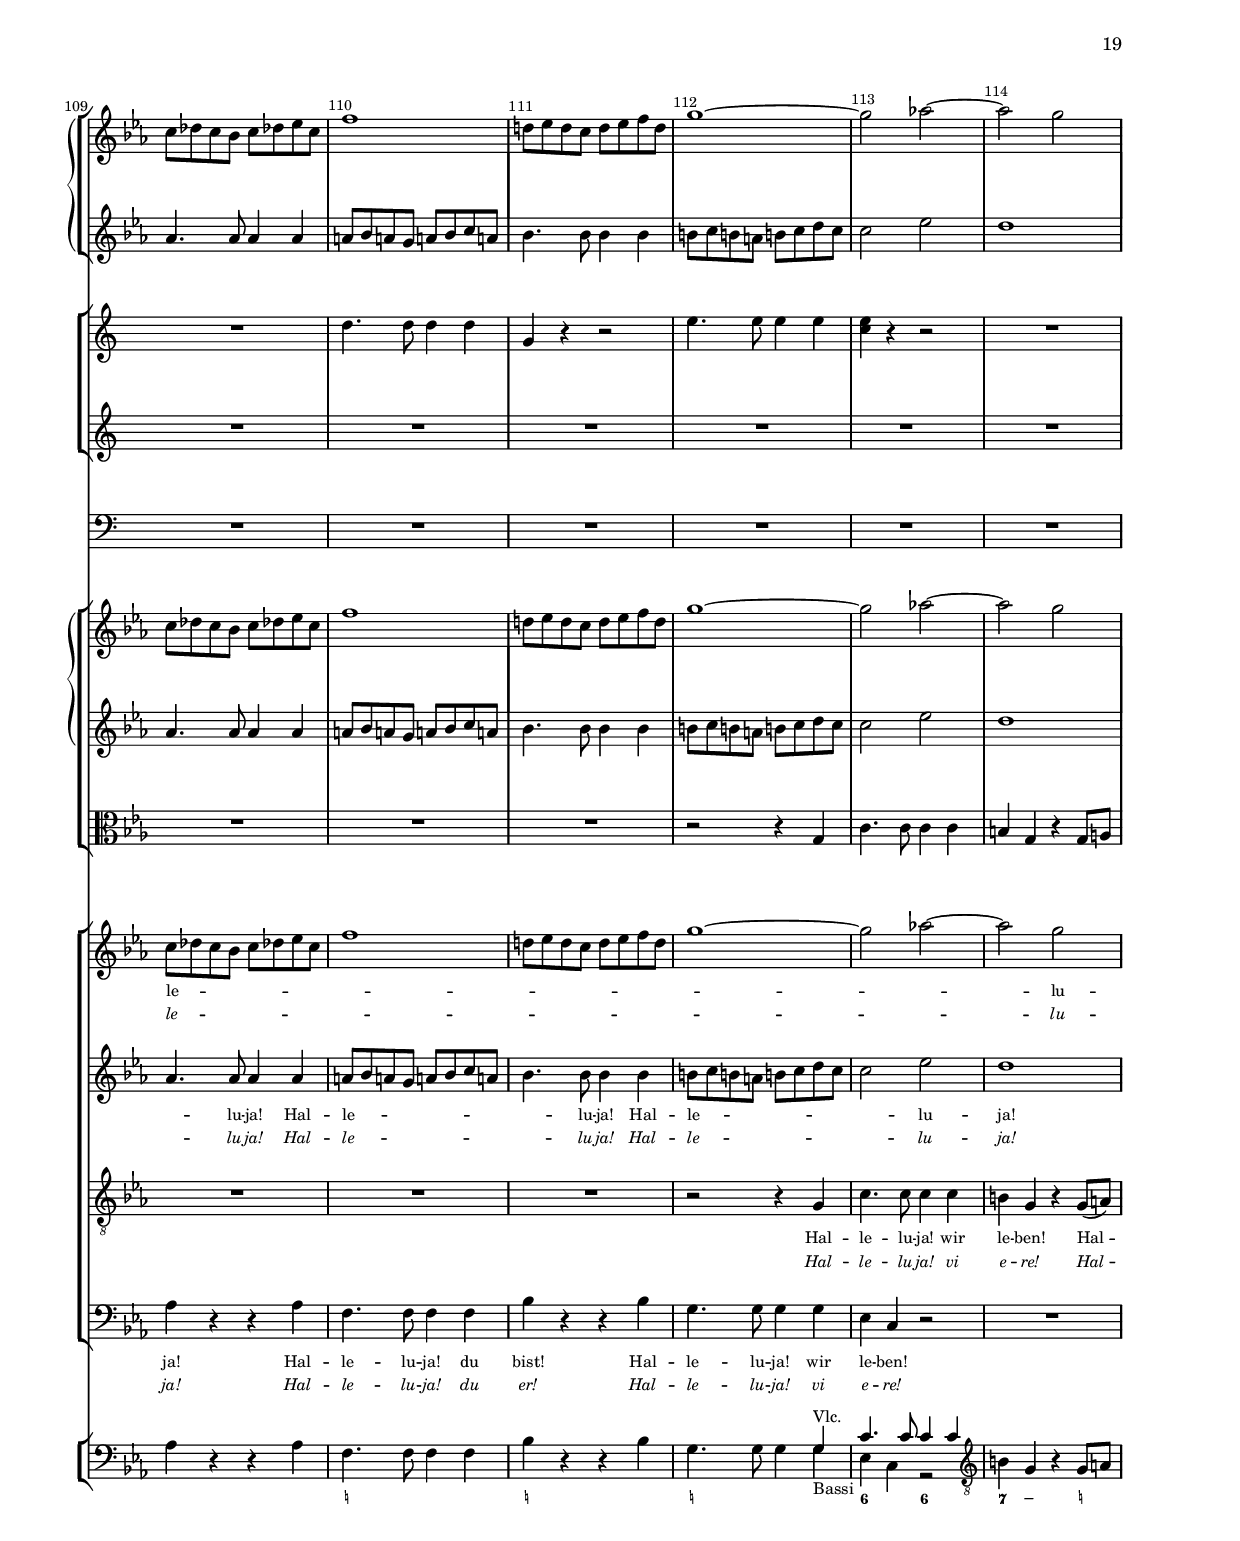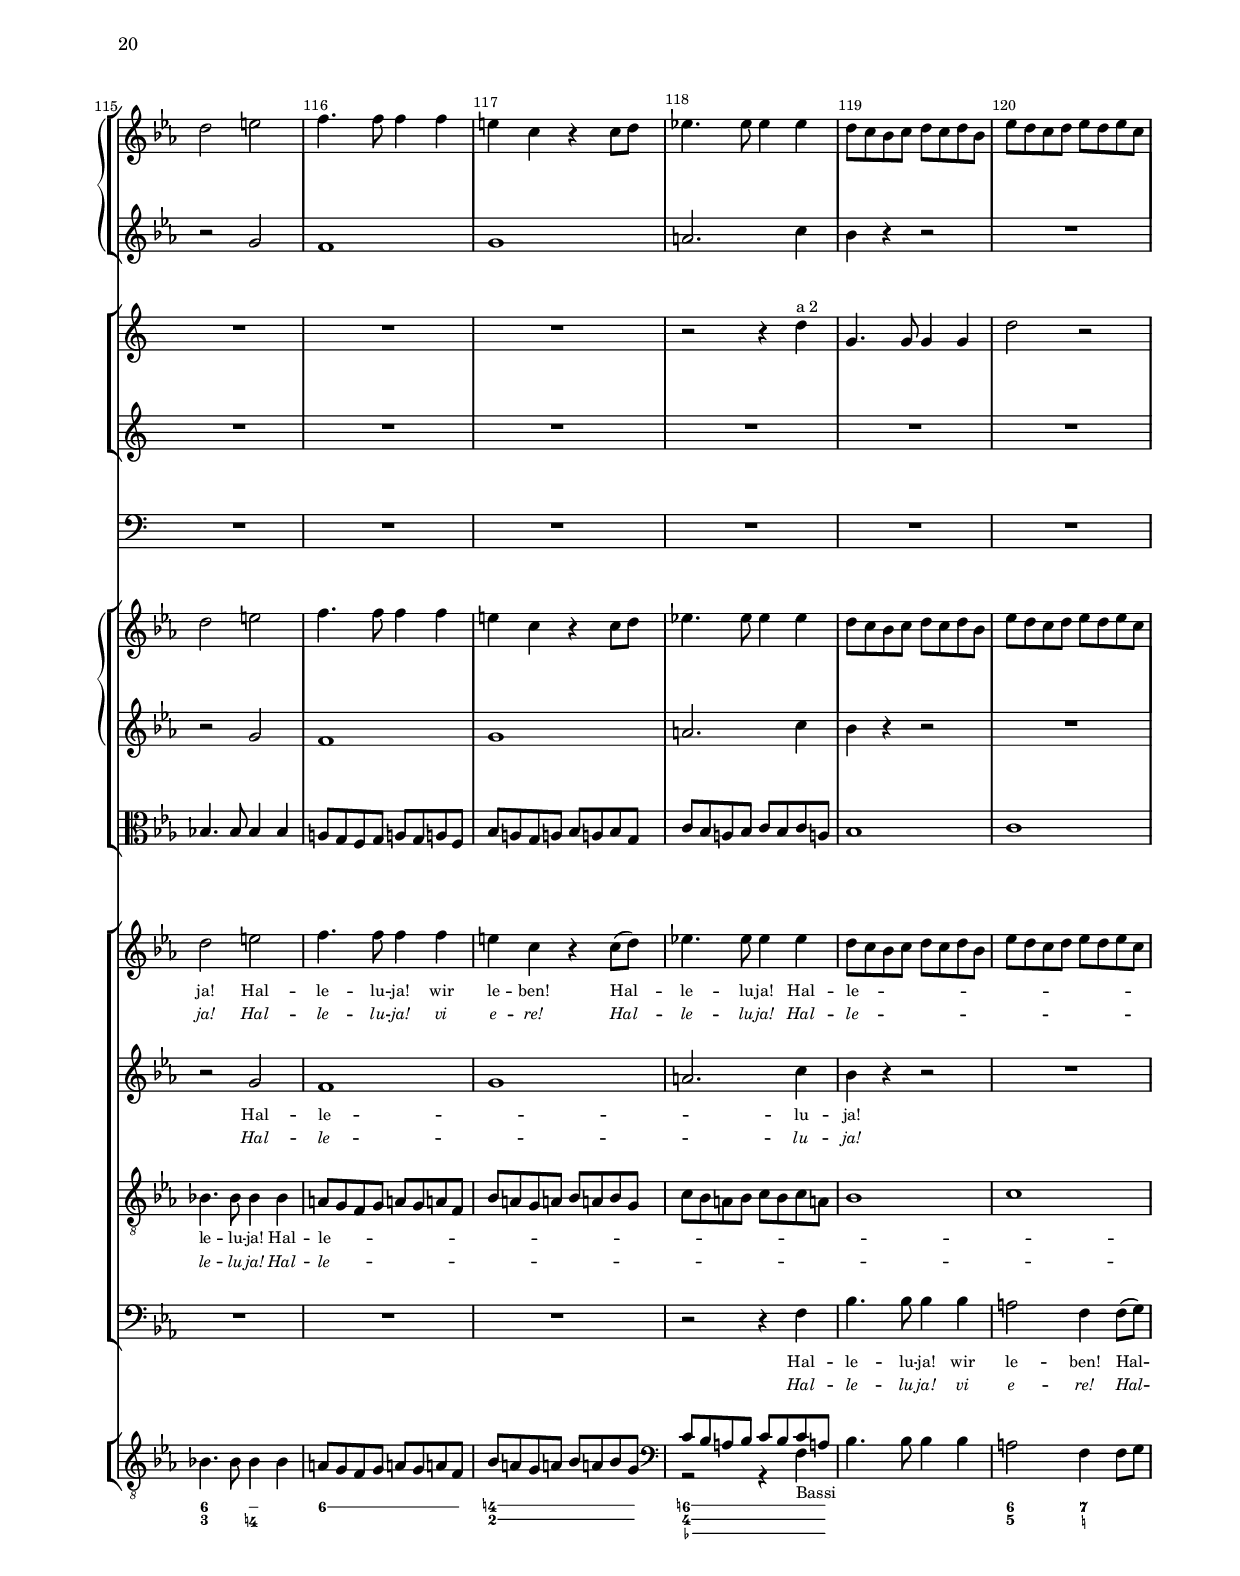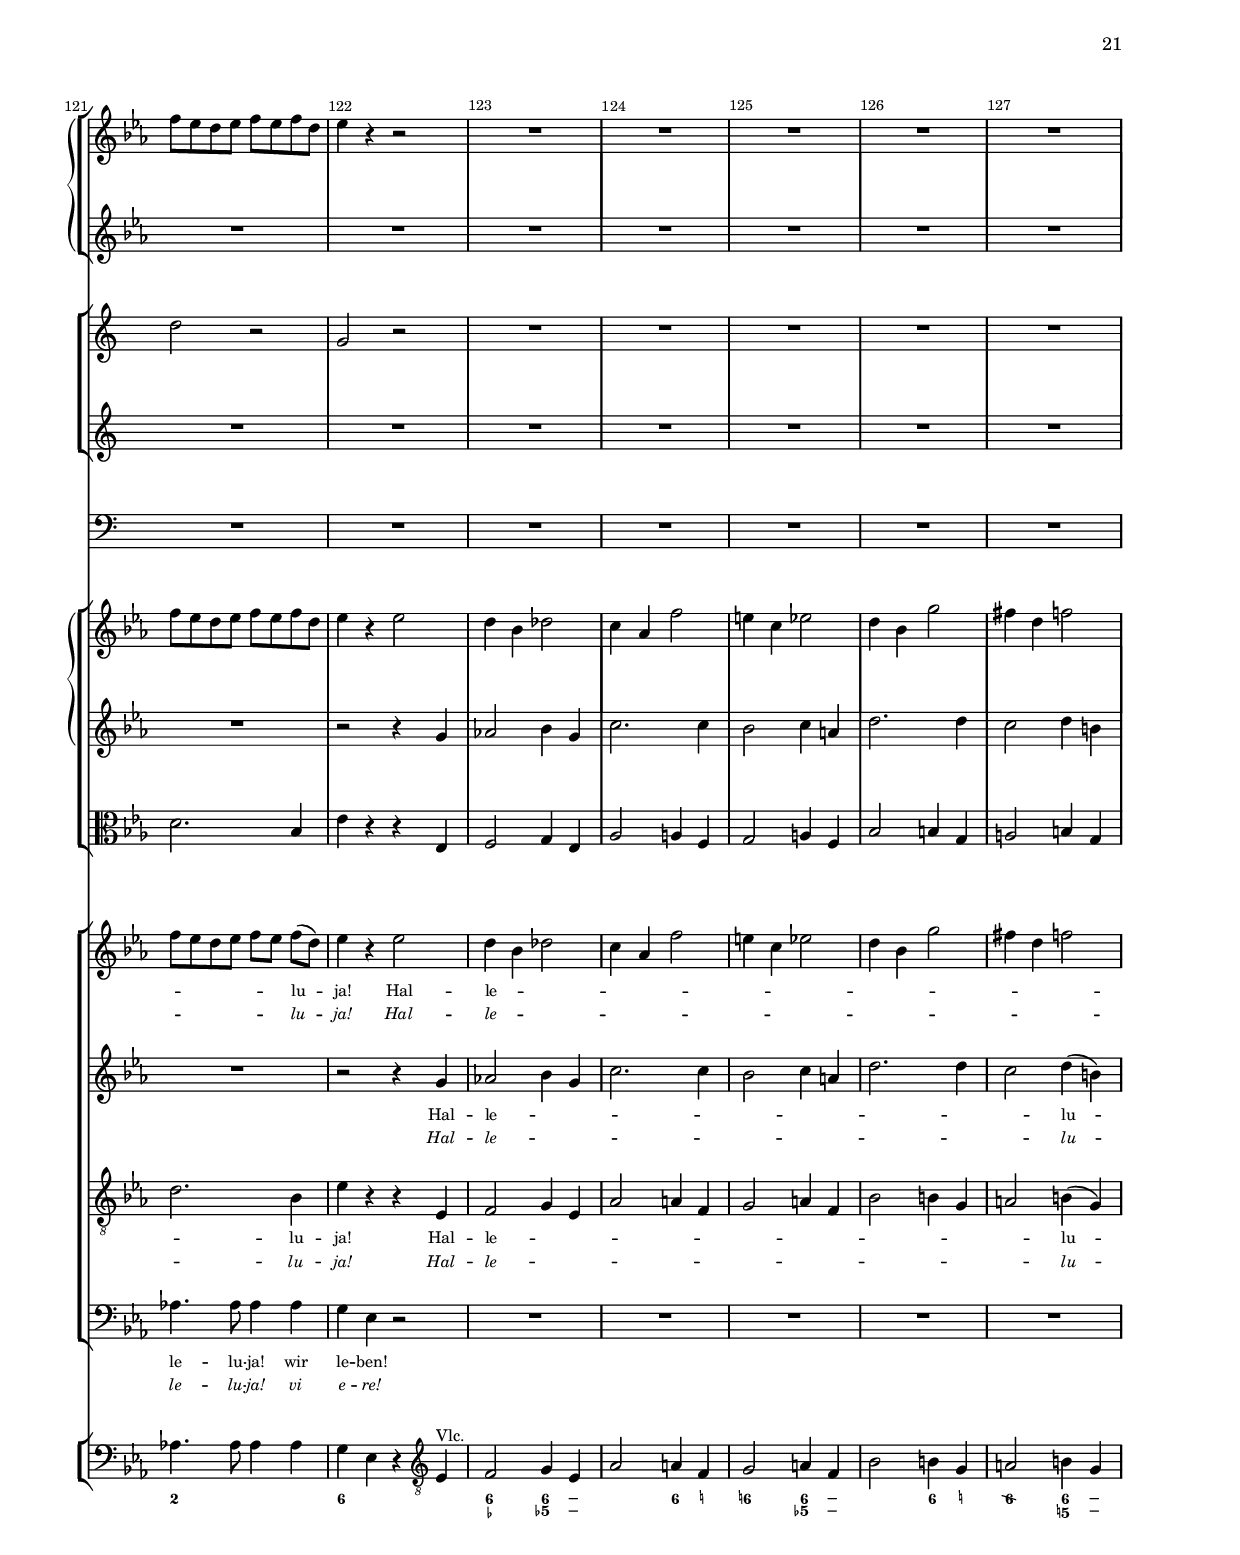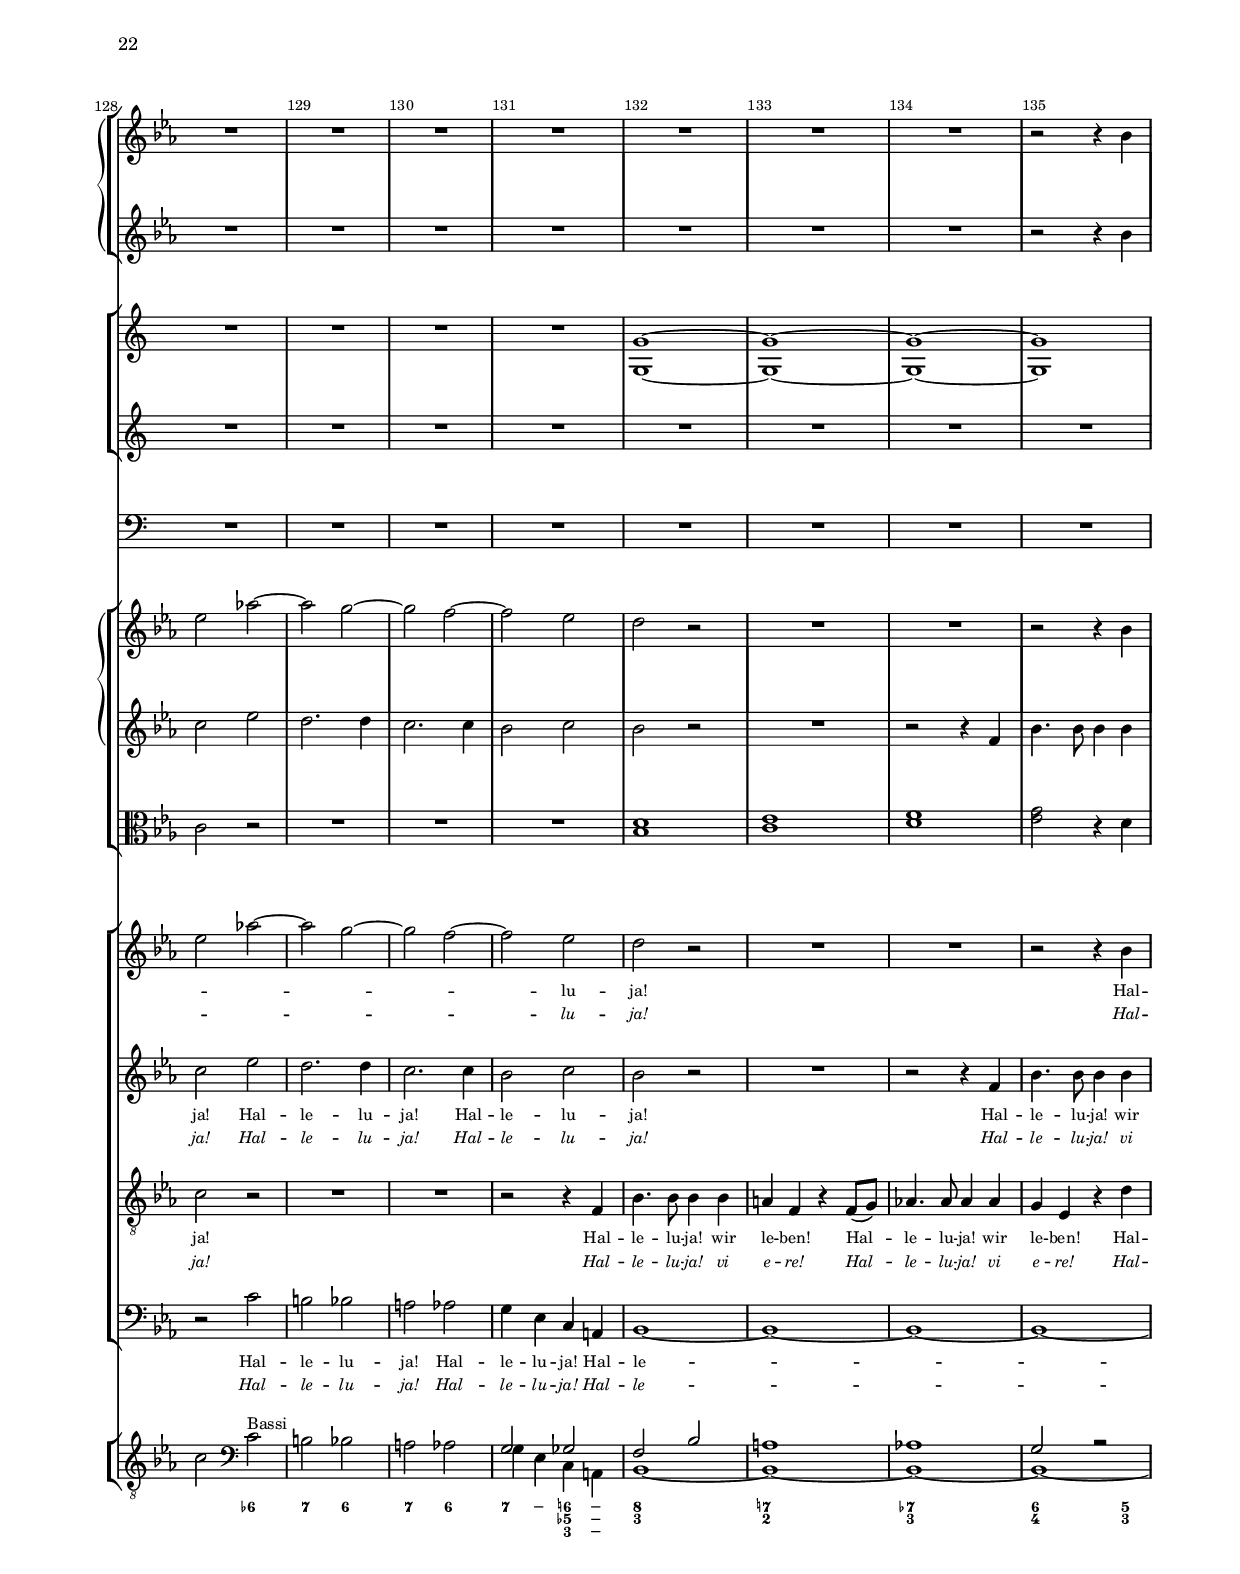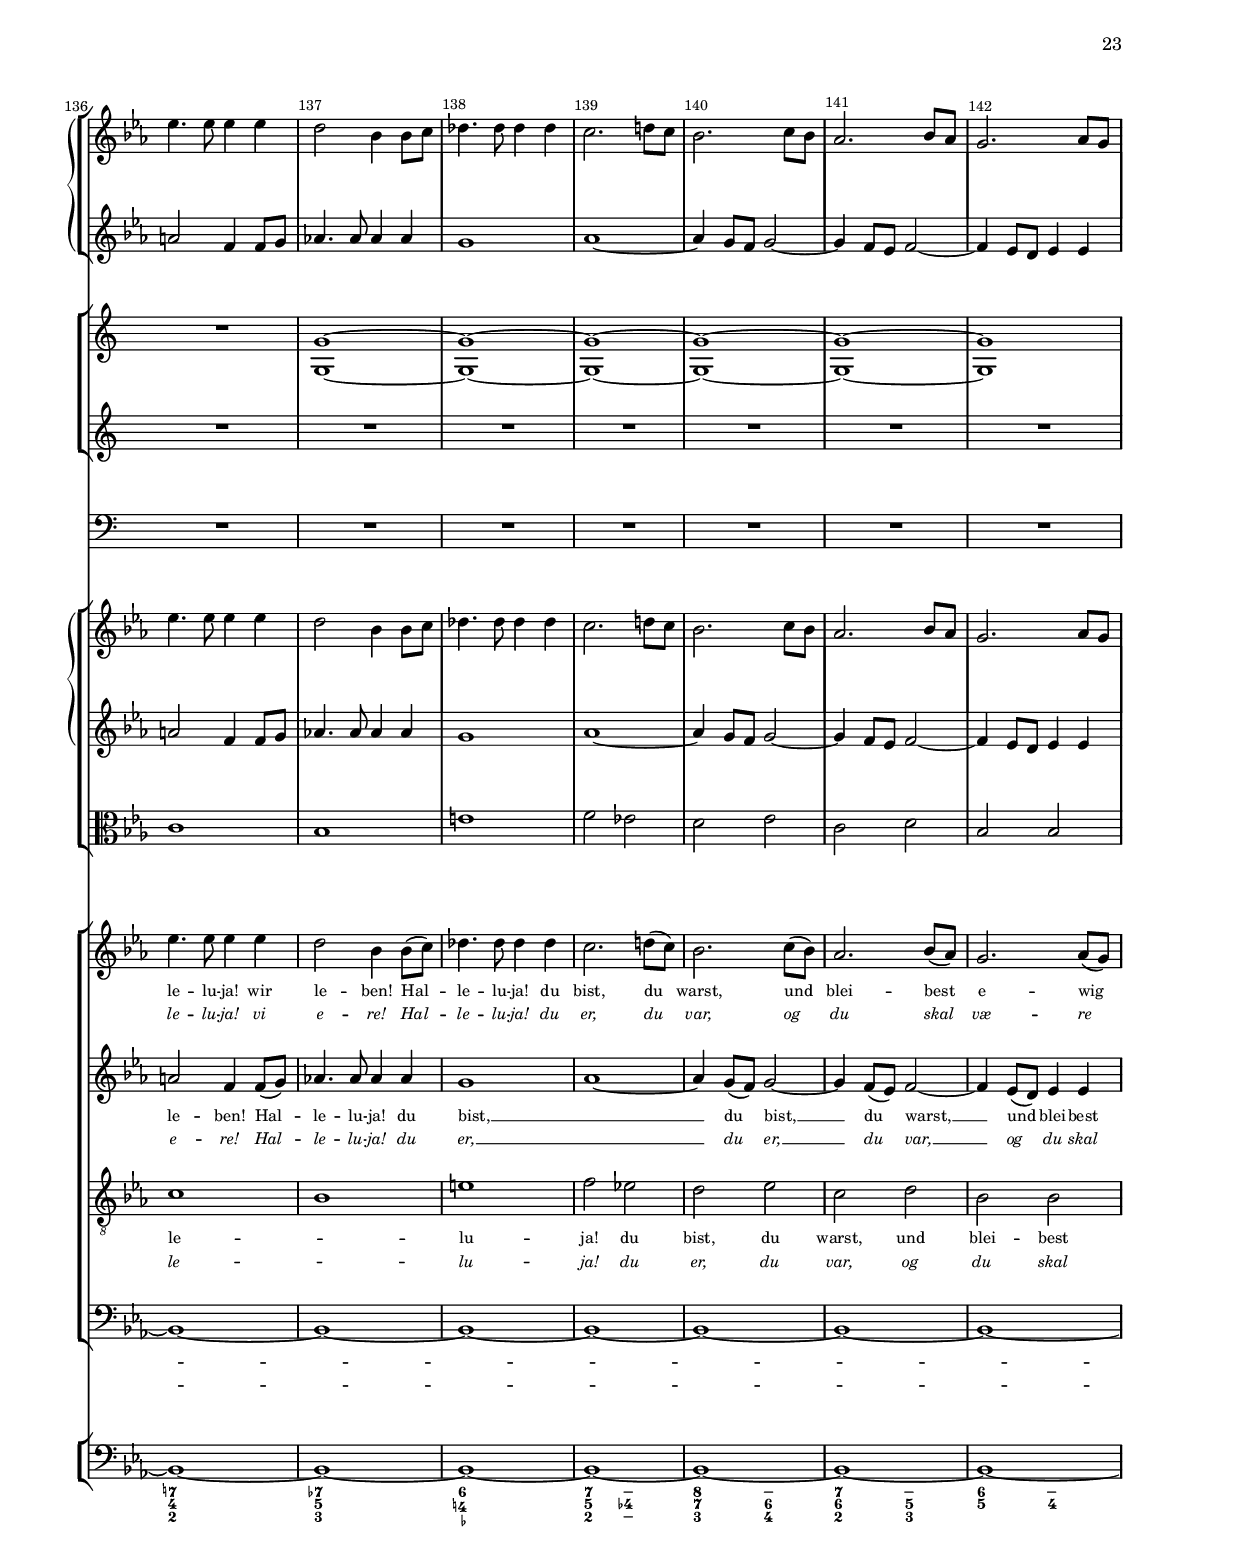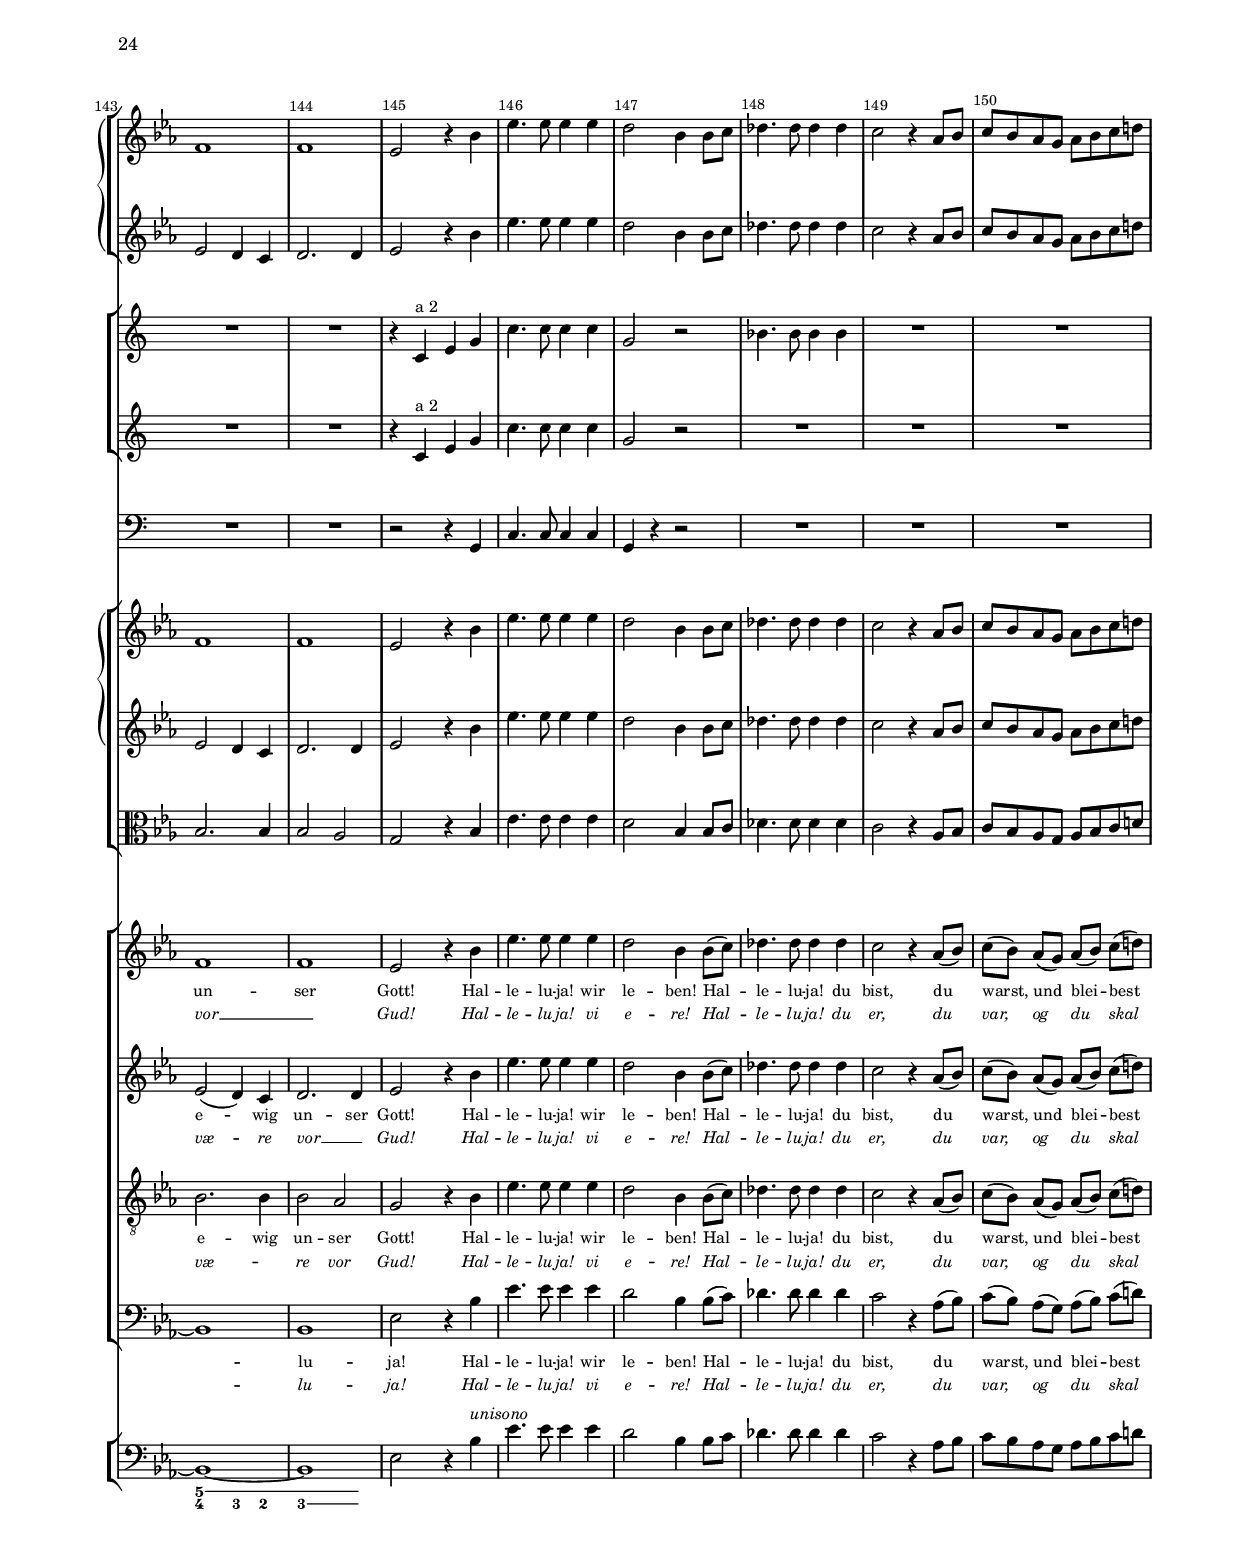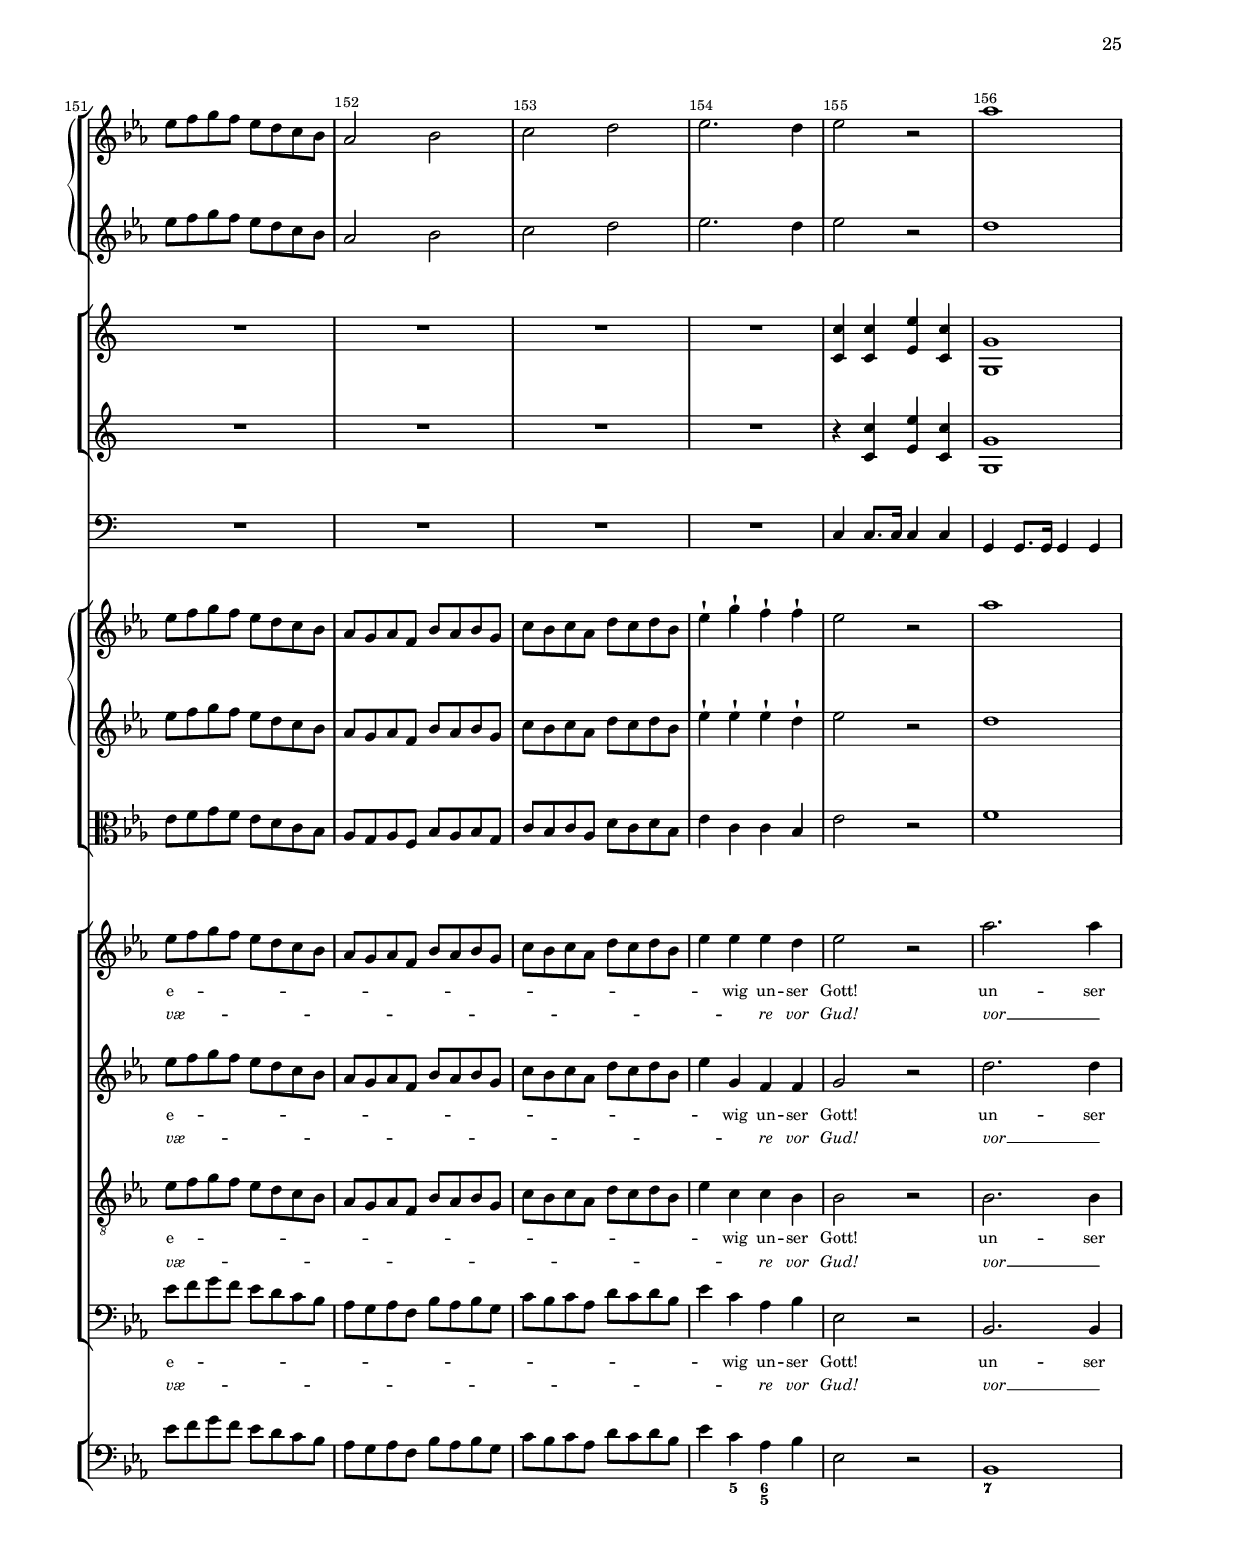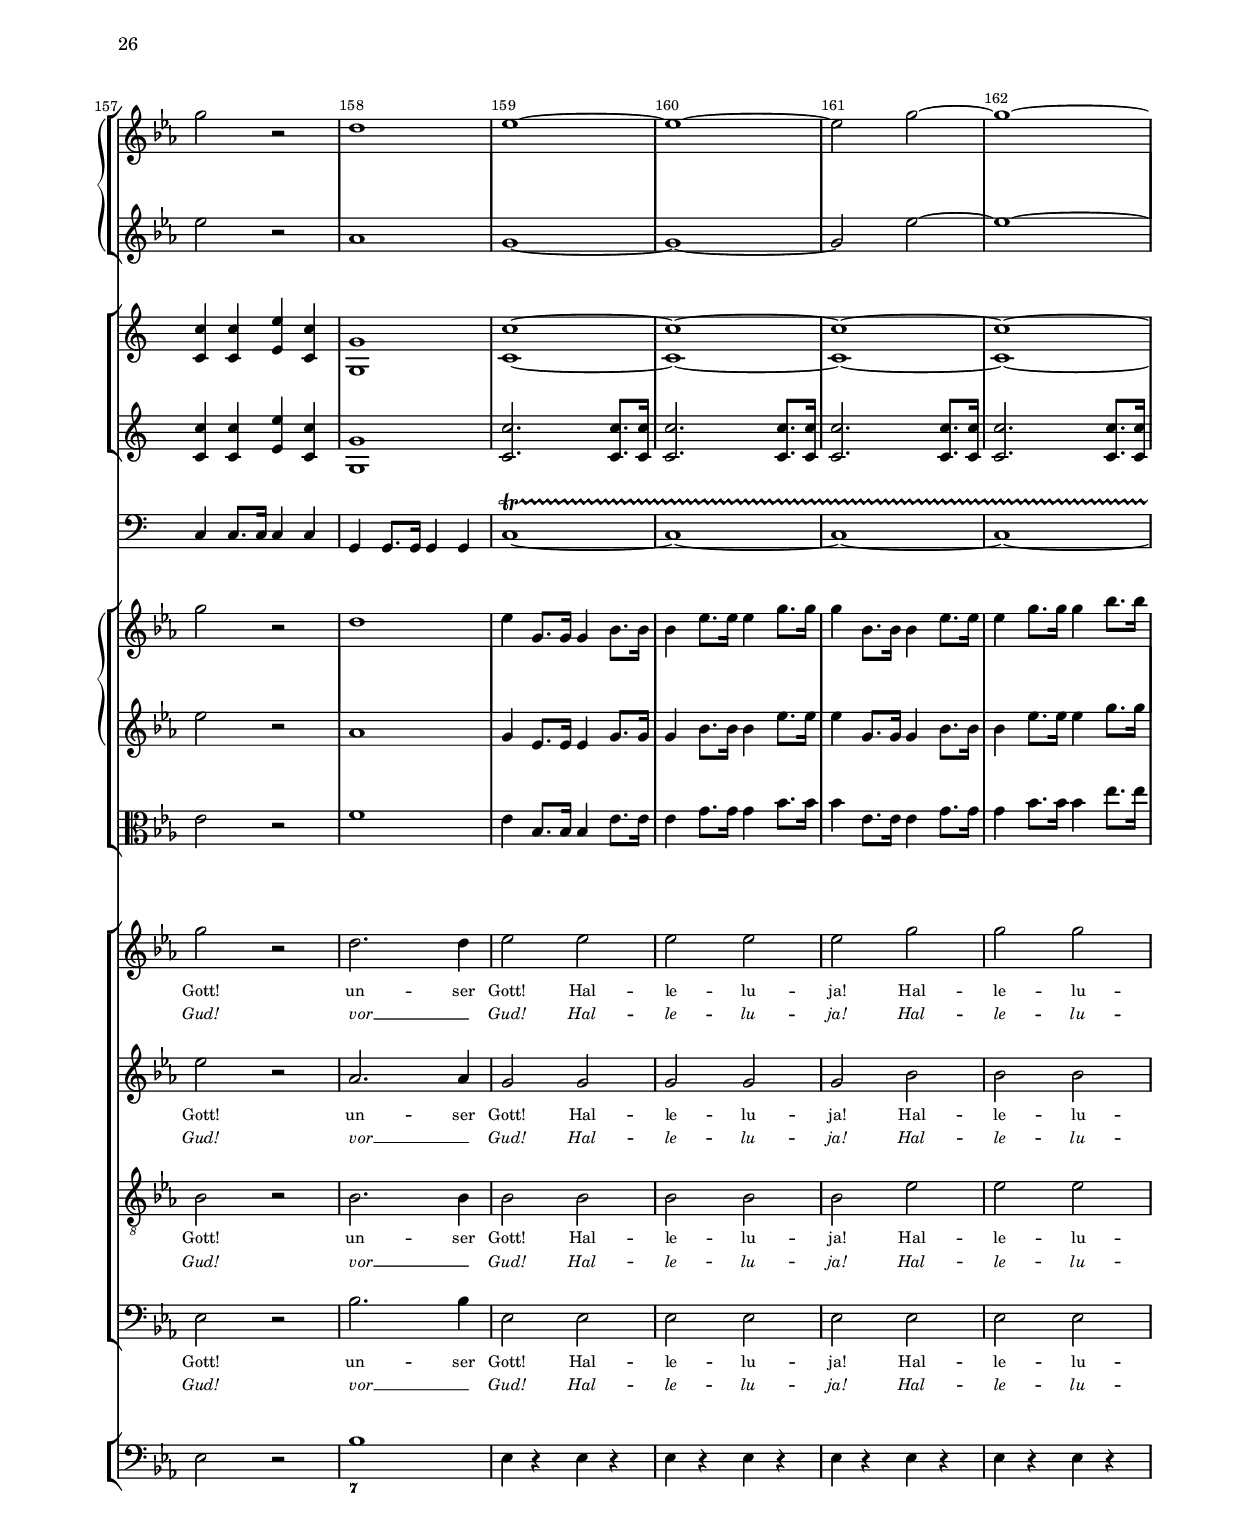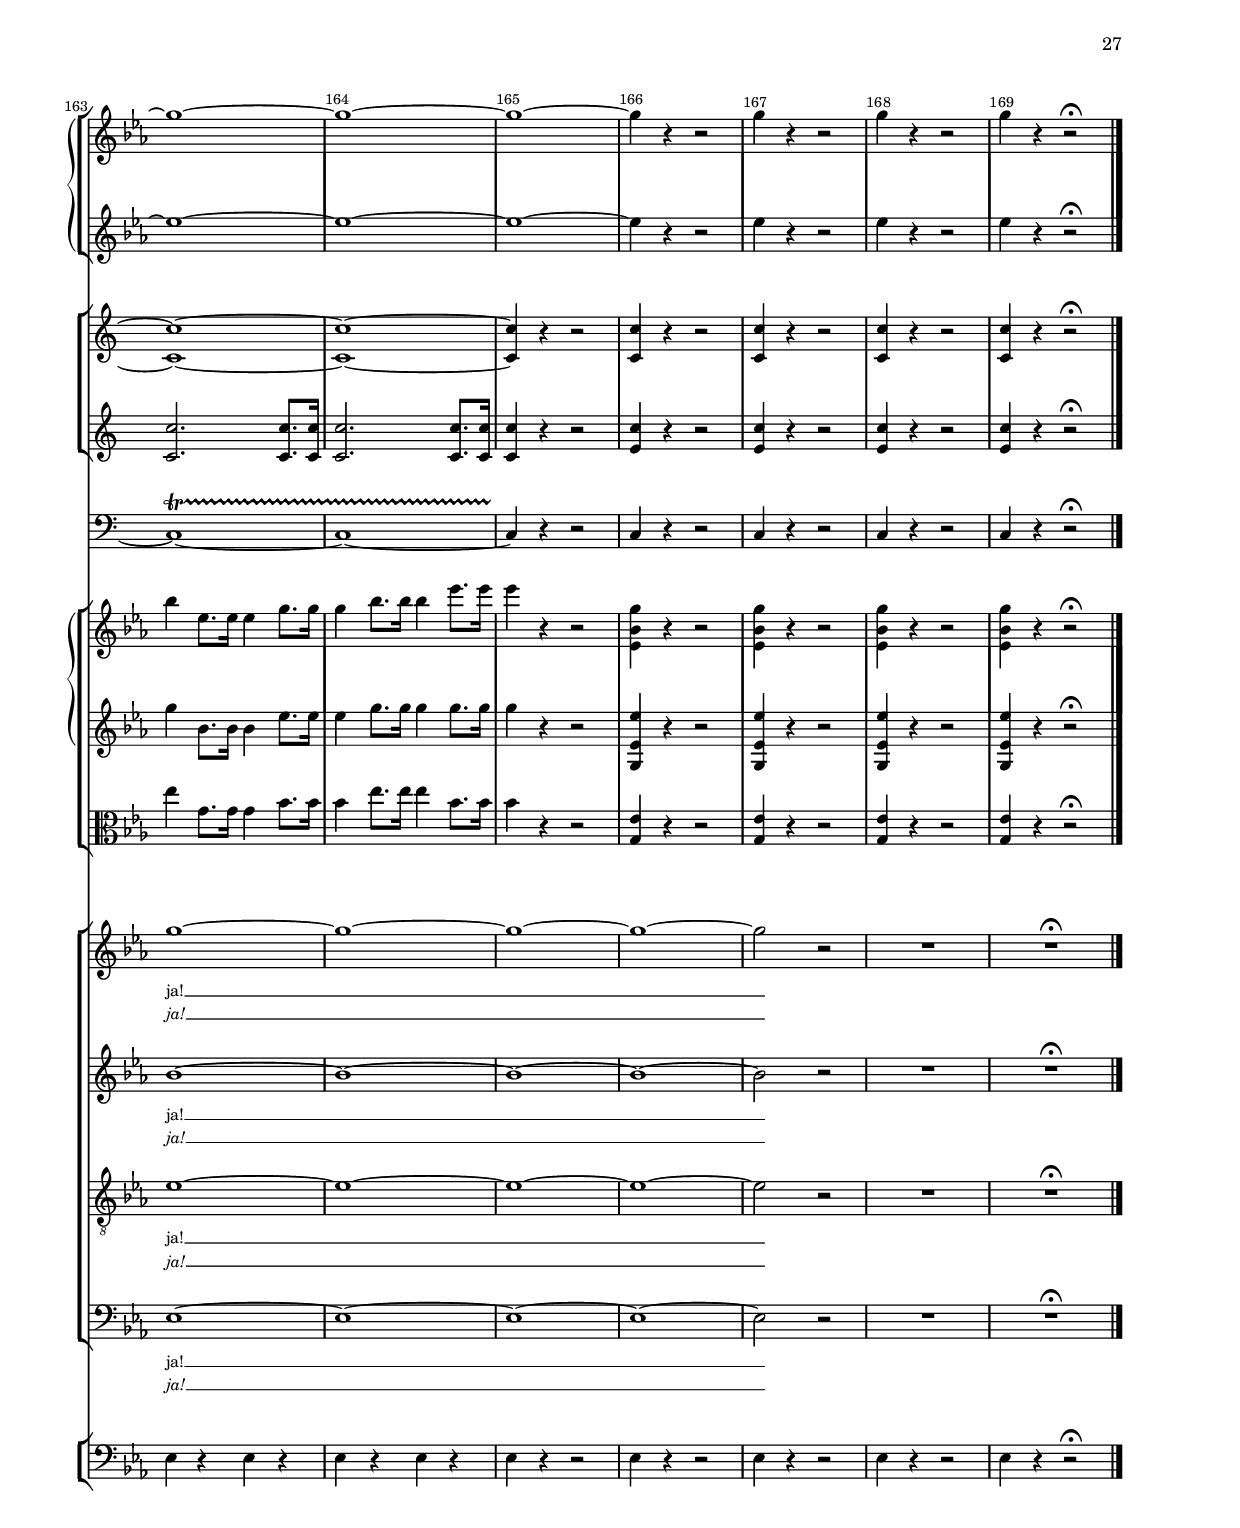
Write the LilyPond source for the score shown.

% (c) 2020 by Wolfgang Esser-Skala.
% This file is licensed under the Creative Commons Attribution-NonCommercial-ShareAlike 4.0 International License.
% To view a copy of this license, visit http://creativecommons.org/licenses/by-nc-sa/4.0/.

\version "2.18.0"

\include "../definitions.ly"

% \paper { #(define (page-post-process layout pages) (ly:create-ref-file layout pages)) }

#(set-global-staff-size 15.87)

\book {
	% \bookpart {
	% 	\header {
	% 		number = "1"
	% 		title = "Brich, Natur, in Loblied aus!"
	% 		dansktitle = "Bryd, o Støv, i Lovsang ud!"
	% 	}
	% 	\paper { indent = 3.5\cm }
	% 	% \newlabel "brichnatur" "1" "Brich, Natur, in Loblied aus!" "Bryd, o Støv, i Lovsang ud!"
	% 	\score {
	% 		<<
	% 			\new StaffGroup <<
	% 				\new Staff <<
	% 					\set Staff.instrumentName = "Flauto I, II"
	% 					\set Staff.soloText = \markup { \medium \remark "Fl I" }
	% 					\set Staff.soloIIText = \markup { \medium \remark "Fl II" }
	% 					\partcombine \BrichNaturFlautoI \BrichNaturFlautoII
	% 				>>
	% 				\new Staff <<
	% 					\set Staff.instrumentName = "Oboe I, II"
	% 					\set Staff.soloText = \markup { \medium \remark "Ob I" }
	% 					\set Staff.soloIIText = \markup { \medium \remark "Ob II" }
	% 					\partcombine \BrichNaturOboeI \BrichNaturOboeII
	% 				>>
	% 				\new Staff <<
	% 					\set Staff.instrumentName = "Fagotto I, II"
	% 					\set Staff.soloText = \markup { \medium \remark "Fag I" }
	% 					\set Staff.soloIIText = \markup { \medium \remark "Fag II" }
	% 					\partcombine \BrichNaturFagottoI \BrichNaturFagottoII
	% 				>>
	% 			>>
	% 			\new StaffGroup <<
	% 				\new Staff <<
	% 					\set Staff.instrumentName = \markup { \center-column { "Corno I, II" "in Es" } }
	% 					% \transpose c es
	% 					\partcombine \BrichNaturCornoI \BrichNaturCornoII
	% 				>>
	% 				\new Staff <<
	% 					\set Staff.instrumentName = \markup { \center-column { "Tromba I, II" "in Es" } }
	% 					% \transpose c es
	% 					\partcombine \BrichNaturTrombaI \BrichNaturTrombaII
	% 				>>
	% 			>>
	% 			\new Staff \with { \timpStaffDistance } {
	% 				\set Staff.instrumentName = \markup { \center-column { "Timpani" "in Es–B" } }
	% 				% \transpose c es
	% 				\BrichNaturTimpani
	% 			}
	% 			\new StaffGroup \with { \stringGroupDistance } <<
	% 				\new GrandStaff <<
	% 					\new Staff {
	% 						\set Staff.instrumentName = "Violino I"
	% 						\BrichNaturViolinoI
	% 					}
	% 					\new Staff {
	% 						\set Staff.instrumentName = "Violino II"
	% 						\BrichNaturViolinoII
	% 					}
	% 				>>
	% 				\new Staff {
	% 					\set Staff.instrumentName = "Viola"
	% 					\BrichNaturViola
	% 				}
	% 			>>
	% 			\new ChoirStaff <<
	% 				\new Staff {
	% 					\set Staff.instrumentName = \SopranoIncipit
	% 					\override Staff.InstrumentName.self-alignment-Y = ##f
	% 					\override Staff.InstrumentName.self-alignment-X = #RIGHT
	% 					\new Voice = "Soprano" { \dynamicUp \BrichNaturSopranoNotes }
	% 				}
	% 				\new Lyrics \lyricsto Soprano \BrichNaturSopranoLyrics
	% 				\new Lyrics \with { \danskLyrics } \lyricsto Soprano \BrichNaturSopranoLyricsDansk
	%
	% 				\new Staff {
	% 					\set Staff.instrumentName = \AltoIncipit
	% 					\override Staff.InstrumentName.self-alignment-Y = ##f
	% 					\override Staff.InstrumentName.self-alignment-X = #RIGHT
	% 					\new Voice = "Alto" { \dynamicUp \BrichNaturAltoNotes }
	% 				}
	% 				\new Lyrics \lyricsto Alto \BrichNaturAltoLyrics
	% 				\new Lyrics \with { \danskLyrics } \lyricsto Alto \BrichNaturAltoLyricsDansk
	%
	% 				\new Staff {
	% 					\set Staff.instrumentName = \TenoreIncipit
	% 					\override Staff.InstrumentName.self-alignment-Y = ##f
	% 					\override Staff.InstrumentName.self-alignment-X = #RIGHT
	% 					\new Voice = "Tenore" { \dynamicUp \BrichNaturTenoreNotes }
	% 				}
	% 				\new Lyrics \lyricsto Tenore \BrichNaturTenoreLyrics
	% 				\new Lyrics \with { \danskLyrics } \lyricsto Tenore \BrichNaturTenoreLyricsDansk
	%
	% 				\new Staff {
	% 					\set Staff.instrumentName = "Basso"
	% 					\new Voice = "Basso" { \dynamicUp \BrichNaturBassoNotes }
	% 				}
	% 				\new Lyrics \lyricsto Basso \BrichNaturBassoLyrics
	% 				\new Lyrics \with { \danskLyrics } \lyricsto Basso \BrichNaturBassoLyricsDansk
	% 			>>
	% 			\new StaffGroup <<
	% 				\new Staff {
	% 					\set Staff.instrumentName = \markup { \center-column { "Violoncello" "e Basso" } }
	% 					% \transpose c c,
	% 					\BrichNaturOrgano
	% 				}
	% 			>>
	% 			\new FiguredBass {
	% 				\BrichNaturBassFigures
	% 			}
	% 		>>
	% 		\layout { }
	% 		\midi { \tempo 4 = 60 }
	% 	}
	% }
	% \bookpart {
	% 	\header {
	% 		number = "2"
	% 		title = "Die Öde starrt"
	% 		dansktitle = "Alt hylled laae"
	% 	}
	% 	% \newlabel "dieoede" "2" "Die Öde starrt" "Alt hylled laae"
	% 	\score {
	% 		<<
	% 			\new StaffGroup <<
	% 				\new Staff <<
	% 					\set Staff.instrumentName = "Flauto I, II"
	% 					\set Staff.soloText = \markup { \medium \remark "Fl I" }
	% 					\set Staff.soloIIText = \markup { \medium \remark "Fl II" }
	% 					\partcombine \DieOedeFlautoI \DieOedeFlautoII
	% 				>>
	% 				\new Staff <<
	% 					\set Staff.instrumentName = "Oboe I, II"
	% 					\set Staff.soloText = \markup { \medium \remark "Ob I" }
	% 					\set Staff.soloIIText = \markup { \medium \remark "Ob II" }
	% 					\partcombine \DieOedeOboeI \DieOedeOboeII
	% 				>>
	% 				\new Staff <<
	% 					\set Staff.instrumentName = \markup { \center-column { "Clarinetto I, II" "in B" } }
	% 					\set Staff.soloText = \markup { \medium \remark "Cl I" }
	% 					\set Staff.soloIIText = \markup { \medium \remark "Cl II" }
	% 					% \transpose c b
	% 					\partcombine \DieOedeClarinettoI \DieOedeClarinettoII
	% 				>>
	% 				\new Staff <<
	% 					\set Staff.instrumentName = "Fagotto I, II"
	% 					\set Staff.soloText = \markup { \medium \remark "Fag I" }
	% 					\set Staff.soloIIText = \markup { \medium \remark "Fag II" }
	% 					\partcombine \DieOedeFagottoI \DieOedeFagottoII
	% 				>>
	% 			>>
	% 			\new StaffGroup <<
	% 				\new Staff <<
	% 					\set Staff.instrumentName = \markup { \center-column { "Corno I, II" "in Es" } }
	% 					% \transpose c es
	% 					\partcombine \DieOedeCornoI \DieOedeCornoII
	% 				>>
	% 			>>
	% 			\new StaffGroup \with { \stringGroupDistance } <<
	% 				\new GrandStaff <<
	% 					\new Staff {
	% 						\set Staff.instrumentName = "Violino I"
	% 						\DieOedeViolinoI
	% 					}
	% 					\new Staff {
	% 						\set Staff.instrumentName = "Violino II"
	% 						\DieOedeViolinoII
	% 					}
	% 				>>
	% 				\new Staff {
	% 					\set Staff.instrumentName = "Viola"
	% 					\DieOedeViola
	% 				}
	% 			>>
	% 			\new ChoirStaff <<
	% 				\new Staff {
	% 					\set Staff.instrumentName = "Soprano"
	% 					\new Voice = "Soprano" { \dynamicUp \DieOedeSopranoNotes }
	% 				}
	% 				\new Lyrics \lyricsto Soprano \DieOedeSopranoLyrics
	% 				\new Lyrics \with { \danskLyrics } \lyricsto Soprano \DieOedeSopranoLyricsDansk
	%
	% 				\new Staff {
	% 					\set Staff.instrumentName = "Alto"
	% 					\new Voice = "Alto" { \dynamicUp \DieOedeAltoNotes }
	% 				}
	% 				\new Lyrics \lyricsto Alto \DieOedeAltoLyrics
	% 				\new Lyrics \with { \danskLyrics } \lyricsto Alto \DieOedeAltoLyricsDansk
	%
	% 				\new Staff {
	% 					\set Staff.instrumentName = "Tenore"
	% 					\new Voice = "Tenore" { \dynamicUp \DieOedeTenoreNotes }
	% 				}
	% 				\new Lyrics \lyricsto Tenore \DieOedeTenoreLyrics
	% 				\new Lyrics \with { \danskLyrics } \lyricsto Tenore \DieOedeTenoreLyricsDansk
	%
	% 				\new Staff {
	% 					\set Staff.instrumentName = "Basso"
	% 					\new Voice = "Basso" { \dynamicUp \DieOedeBassoNotes }
	% 				}
	% 				\new Lyrics \lyricsto Basso \DieOedeBassoLyrics
	% 				\new Lyrics \with { \danskLyrics } \lyricsto Basso \DieOedeBassoLyricsDansk
	% 			>>
	% 			\new StaffGroup <<
	% 				\new Staff {
	% 					\set Staff.instrumentName = \markup { \center-column { "Violoncello" "e Basso" } }
	% 					% \transpose c c,
	% 					\DieOedeOrgano
	% 				}
	% 			>>
	% 			\new FiguredBass {
	% 				\DieOedeBassFigures
	% 			}
	% 		>>
	% 		\layout { }
	% 		% \midi { \tempo 4 = 80 }
	% 	}
	% }
	% \bookpart {
	% 	\header {
	% 		number = "3"
	% 		title = "Vom Schlaf im Schattenwald erwacht"
	% 		dansktitle = "Fra Skovens skyggefulde Lye"
	% 	}
	% 	\paper {
	% 		markup-system-spacing.basic-distance = #25
	% 		markup-system-spacing.minimum-distance = #25
	% 		top-system-spacing.basic-distance = #25
	% 		top-system-spacing.minimum-distance = #25
	% 	}
	% 	% \newlabel "vomschlaf" "3" "Vom Schlaf im Schattenwald erwacht" "Fra Skovens skyggefulde Lye"
	% 	\score {
	% 		<<
	% 			\new StaffGroup <<
	% 				\new GrandStaff <<
	% 					\new Staff {
	% 						\set Staff.instrumentName = "Flauto I"
	% 						\VomSchlafFlautoI
	% 					}
	% 					\new Staff {
	% 						\set Staff.instrumentName = "Flauto II"
	% 						\VomSchlafFlautoII
	% 					}
	% 				>>
	% 				\new GrandStaff <<
	% 					\new Staff {
	% 						\set Staff.instrumentName = "Fagotto I"
	% 						\VomSchlafFagottoI
	% 					}
	% 					\new Staff {
	% 						\set Staff.instrumentName = "Fagotto II"
	% 						\VomSchlafFagottoII
	% 					}
	% 				>>
	% 			>>
	% 			\new StaffGroup \with { \stringGroupDistance } <<
	% 				\new Staff <<
	% 					\set Staff.instrumentName = \markup { \center-column { "Corno I, II" "in F" } }
	% 					% \transpose c f
	% 					\partcombine \VomSchlafCornoI \VomSchlafCornoII
	% 				>>
	% 			>>
	% 			\new StaffGroup <<
	% 				\new GrandStaff <<
	% 					\new Staff {
	% 						\set Staff.instrumentName = "Violino I"
	% 						\VomSchlafViolinoI
	% 					}
	% 					\new Staff {
	% 						\set Staff.instrumentName = "Violino II"
	% 						\VomSchlafViolinoII
	% 					}
	% 				>>
	% 				\new Staff {
	% 					\set Staff.instrumentName = "Viola"
	% 					\VomSchlafViola
	% 				}
	% 			>>
	% 			\new Staff {
	% 				\set Staff.instrumentName = "Violino solo"
	% 				\VomSchlafViolinoSolo
	% 			}
	% 			\new ChoirStaff <<
	% 				\new Staff {
	% 					\set Staff.instrumentName = "Soprano"
	% 					\new Voice = "Soprano" { \dynamicUp \VomSchlafSopranoNotes }
	% 				}
	% 				\new Lyrics \lyricsto Soprano \VomSchlafSopranoLyrics
	% 				\new Lyrics \with { \danskLyrics } \lyricsto Soprano \VomSchlafSopranoLyricsDansk
	% 			>>
	% 			\new StaffGroup <<
	% 				\new Staff {
	% 					\set Staff.instrumentName = \markup { \center-column { "Violoncello" "e Basso" } }
	% 					% \transpose c c,
	% 					\VomSchlafOrgano
	% 				}
	% 			>>
	% 			\new FiguredBass {
	% 				\VomSchlafBassFigures
	% 			}
	% 		>>
	% 		\layout { }
	% 		\midi { \tempo 4 = 65 }
	% 	}
	% }
	% \bookpart {
	% 	\header {
	% 		number = "4"
	% 		title = "Du rollest auf der Dämmrung Flor"
	% 		dansktitle = "Du ruller bort Naturens Slør"
	% 	}
	% 	% \newlabel "durollest" "4" "Du rollest auf der Dämmrung Flor" "Du ruller bort Naturens Slør"
	% 	\score {
	% 		<<
	% 			\new StaffGroup <<
	% 				\new Staff <<
	% 					\set Staff.instrumentName = "Flauto I, II"
	% 					\set Staff.soloText = \markup { \medium \remark "Fl I" }
	% 					\partcombine \DuRollestFlautoI \DuRollestFlautoII
	% 				>>
	% 				\new Staff <<
	% 					\set Staff.instrumentName = "Oboe I, II"
	% 					\partcombine \DuRollestOboeI \DuRollestOboeII
	% 				>>
	% 				\new Staff <<
	% 					\set Staff.instrumentName = "Fagotto I, II"
	% 					\set Staff.soloText = \markup { \medium \remark "Fag I" }
	% 					\partcombine \DuRollestFagottoI \DuRollestFagottoII
	% 				>>
	% 			>>
	% 			\new StaffGroup <<
	% 				\new Staff <<
	% 					\set Staff.instrumentName = \markup { \center-column { "Corno I, II" "in F" } }
	% 					% \transpose c f
	% 					\partcombine \DuRollestCornoI \DuRollestCornoII
	% 				>>
	% 				\new Staff <<
	% 					\set Staff.instrumentName = \markup { \center-column { "Tromba I, II" "in C" } }
	% 					\partcombine \DuRollestTrombaI \DuRollestTrombaII
	% 				>>
	% 			>>
	% 			\new Staff \with { \timpStaffDistance } {
	% 				\set Staff.instrumentName = \markup { \center-column { "Timpani" "in C–G" } }
	% 				\DuRollestTimpani
	% 			}
	% 			\new StaffGroup \with { \stringGroupDistance } <<
	% 				\new GrandStaff <<
	% 					\new Staff {
	% 						\set Staff.instrumentName = "Violino I"
	% 						\DuRollestViolinoI
	% 					}
	% 					\new Staff {
	% 						\set Staff.instrumentName = "Violino II"
	% 						\DuRollestViolinoII
	% 					}
	% 				>>
	% 				\new Staff {
	% 					\set Staff.instrumentName = "Viola"
	% 					\DuRollestViola
	% 				}
	% 			>>
	% 			\new ChoirStaff <<
	% 				\new Staff {
	% 					\set Staff.instrumentName = "Soprano"
	% 					\new Voice = "Soprano" { \dynamicUp \DuRollestSopranoNotes }
	% 				}
	% 				\new Lyrics \lyricsto Soprano \DuRollestSopranoLyrics
	% 				\new Lyrics \with { \danskLyrics } \lyricsto Soprano \DuRollestSopranoLyricsDansk
	%
	% 				\new Staff {
	% 					\set Staff.instrumentName = "Alto"
	% 					\new Voice = "Alto" { \dynamicUp \DuRollestAltoNotes }
	% 				}
	% 				\new Lyrics \lyricsto Alto \DuRollestAltoLyrics
	% 				\new Lyrics \with { \danskLyrics } \lyricsto Alto \DuRollestAltoLyricsDansk
	%
	% 				\new Staff {
	% 					\set Staff.instrumentName = "Tenore"
	% 					\new Voice = "Tenore" { \dynamicUp \DuRollestTenoreNotes }
	% 				}
	% 				\new Lyrics \lyricsto Tenore \DuRollestTenoreLyrics
	% 				\new Lyrics \with { \danskLyrics } \lyricsto Tenore \DuRollestTenoreLyricsDansk
	%
	% 				\new Staff {
	% 					\set Staff.instrumentName = "Basso"
	% 					\new Voice = "Basso" { \dynamicUp \DuRollestBassoNotes }
	% 				}
	% 				\new Lyrics \lyricsto Basso \DuRollestBassoLyrics
	% 				\new Lyrics \with { \danskLyrics } \lyricsto Basso \DuRollestBassoLyricsDansk
	% 			>>
	% 			\new StaffGroup <<
	% 				\new Staff {
	% 					\set Staff.instrumentName = \markup { \center-column { "Violoncello" "e Basso" } }
	% 					% \transpose c c,
	% 					\DuRollestOrgano
	% 				}
	% 			>>
	% 			\new FiguredBass {
	% 				\DuRollestBassFigures
	% 			}
	% 		>>
	% 		\layout { }
	% 		\midi { \tempo 4 = 120 }
	% 	}
	% }
	% \bookpart {
	% 	\header {
	% 		number = "5"
	% 		title = "Ich hörte Haingesang"
	% 		dansktitle = "Jeg hørte Lærken slaae"
	% 	}
	% 	% \newlabel "ichhoerte" "5" "Ich hörte Haingesang" "Jeg hørte Lærken slaae"
	% 	\score {
	% 		<<
	% 			\new StaffGroup <<
	% 				\new Staff <<
	% 					\set Staff.instrumentName = "Flauto I, II"
	% 					\set Staff.soloText = \markup { \medium \remark "Fl I" }
	% 					\partcombine \IchHoerteFlautoI \IchHoerteFlautoII
	% 				>>
	% 				\new Staff <<
	% 					\set Staff.instrumentName = "Oboe I, II"
	% 					\set Staff.soloText = \markup { \medium \remark "Ob I" }
	% 					\set Staff.soloIIText = \markup { \medium \remark "Ob II" }
	% 					\partcombine \IchHoerteOboeI \IchHoerteOboeII
	% 				>>
	% 				\new Staff <<
	% 					\set Staff.instrumentName = "Fagotto I, II"
	% 					\set Staff.soloText = \markup { \medium \remark "Fag I" }
	% 					\partcombine \IchHoerteFagottoI \IchHoerteFagottoII
	% 				>>
	% 			>>
	% 			\new StaffGroup \with { \stringGroupDistance } <<
	% 				\new GrandStaff <<
	% 					\new Staff {
	% 						\set Staff.instrumentName = "Violino I"
	% 						\IchHoerteViolinoI
	% 					}
	% 					\new Staff {
	% 						\set Staff.instrumentName = "Violino II"
	% 						\IchHoerteViolinoII
	% 					}
	% 				>>
	% 				\new Staff {
	% 					\set Staff.instrumentName = "Viola"
	% 					\IchHoerteViola
	% 				}
	% 				\new Staff <<
	% 					\set Staff.instrumentName = "Violoncello I, II"
	% 					\partcombine \IchHoerteCelloI \IchHoerteCelloII
	% 				>>
	% 			>>
	% 			\new ChoirStaff <<
	% 				\new Staff {
	% 					\set Staff.instrumentName = "Soprano"
	% 					\new Voice = "Soprano" { \dynamicUp \IchHoerteSopranoNotes }
	% 				}
	% 				\new Lyrics \lyricsto Soprano \IchHoerteSopranoLyrics
	% 				\new Lyrics \with { \danskLyrics } \lyricsto Soprano \IchHoerteSopranoLyricsDansk
	%
	% 				\new Staff {
	% 					\set Staff.instrumentName = "Alto"
	% 					\new Voice = "Alto" { \dynamicUp \IchHoerteAltoNotes }
	% 				}
	% 				\new Lyrics \lyricsto Alto \IchHoerteAltoLyrics
	% 				\new Lyrics \with { \danskLyrics } \lyricsto Alto \IchHoerteAltoLyricsDansk
	%
	% 				\new Staff {
	% 					\set Staff.instrumentName = "Tenore"
	% 					\new Voice = "Tenore" { \dynamicUp \IchHoerteTenoreNotes }
	% 				}
	% 				\new Lyrics \lyricsto Tenore \IchHoerteTenoreLyrics
	% 				\new Lyrics \with { \danskLyrics } \lyricsto Tenore \IchHoerteTenoreLyricsDansk
	%
	% 				\new Staff {
	% 					\set Staff.instrumentName = "Basso"
	% 					\new Voice = "Basso" { \dynamicUp \IchHoerteBassoNotes }
	% 				}
	% 				\new Lyrics \lyricsto Basso \IchHoerteBassoLyrics
	% 				\new Lyrics \with { \danskLyrics } \lyricsto Basso \IchHoerteBassoLyricsDansk
	% 			>>
	% 			\new StaffGroup <<
	% 				\new Staff {
	% 					\set Staff.instrumentName = "Basso"
	% 					% \transpose c c,
	% 					\IchHoerteOrgano
	% 				}
	% 			>>
	% 			\new FiguredBass {
	% 				\IchHoerteBassFigures
	% 			}
	% 		>>
	% 		\layout { }
	% 		\midi { \tempo 4. = 60 }
	% 	}
	% }
	% \bookpart {
	% 	\header {
	% 		number = "6"
	% 		title = "Wir preisen dich, wir danken dir, o Gott!"
	% 		dansktitle = "Vi love dig, vi takke dig, o Gud!"
	% 	}
	% 	% \newlabel "wirpreisen" "6" "Wir preisen dich, wir danken dir, o Gott!" "Vi love dig, vi takke dig, o Gud!"
	% 	\score {
	% 		<<
	% 			\new StaffGroup <<
	% 				\new Staff <<
	% 					\set Staff.instrumentName = "Flauto I, II"
	% 					\set Staff.soloText = \markup { \medium \remark "Fl I" }
	% 					\partcombine \WirPreisenFlautoI \WirPreisenFlautoII
	% 				>>
	% 				\new Staff <<
	% 					\set Staff.instrumentName = "Oboe I, II"
	% 					\set Staff.soloText = \markup { \medium \remark "Ob I" }
	% 					\partcombine \WirPreisenOboeI \WirPreisenOboeII
	% 				>>
	% 			>>
	% 			\new StaffGroup <<
	% 				\new Staff <<
	% 					\set Staff.instrumentName = \markup { \center-column { "Corno I, II" "in D" } }
	% 					% \transpose c d
	% 					\partcombine \WirPreisenCornoI \WirPreisenCornoII
	% 				>>
	% 				\new Staff <<
	% 					\set Staff.instrumentName = \markup { \center-column { "Tromba I, II" "in D" } }
	% 					% \transpose c d
	% 					\partcombine \WirPreisenTrombaI \WirPreisenTrombaII
	% 				>>
	% 				\new GrandStaff <<
	% 					\new Staff <<
	% 						\set Staff.instrumentName = "Trombone I, II"
	% 						\partcombine \WirPreisenTromboneI \WirPreisenTromboneII
	% 					>>
	% 					\new Staff {
	% 						\set Staff.instrumentName = "Trombone III"
	% 						\WirPreisenTromboneIII
	% 					}
	% 				>>
	% 			>>
	% 			\new Staff \with { \timpStaffDistance } {
	% 				\set Staff.instrumentName = \markup { \center-column { "Timpani" "in D–A" } }
	% 				% \transpose c d
	% 				\WirPreisenTimpani
	% 			}
	% 			\new StaffGroup <<
	% 				\new GrandStaff <<
	% 					\new Staff {
	% 						\set Staff.instrumentName = "Violino I"
	% 						\WirPreisenViolinoI
	% 					}
	% 					\new Staff {
	% 						\set Staff.instrumentName = "Violino II"
	% 						\WirPreisenViolinoII
	% 					}
	% 				>>
	% 				\new Staff {
	% 					\set Staff.instrumentName = "Viola"
	% 					\WirPreisenViola
	% 				}
	% 			>>
	% 			\new ChoirStaff \with {
	% 				\override StaffGrouper.staffgroup-staff-spacing =
	% 			    #'((basic-distance . 15)
	% 	           (minimum-distance . 15)
	% 	           (padding . -100)
	% 	           (stretchability . 0))
	% 			  \override StaffGrouper.staff-staff-spacing =
	% 				  #'((basic-distance . 14.9)
	% 		         (minimum-distance . 14.9)
	% 		         (padding . -100)
	% 		         (stretchability . 0))
	% 				} <<
	% 				\new Staff {
	% 					\set Staff.instrumentName = "Soprano"
	% 					\new Voice = "Soprano" { \dynamicUp \WirPreisenSopranoNotes }
	% 				}
	% 				\new Lyrics \lyricsto Soprano \WirPreisenSopranoLyrics
	% 				\new Lyrics \with { \danskLyrics } \lyricsto Soprano \WirPreisenSopranoLyricsDansk
	%
	% 				\new Staff {
	% 					\set Staff.instrumentName = "Alto"
	% 					\new Voice = "Alto" { \dynamicUp \WirPreisenAltoNotes }
	% 				}
	% 				\new Lyrics \lyricsto Alto \WirPreisenAltoLyrics
	% 				\new Lyrics \with { \danskLyrics } \lyricsto Alto \WirPreisenAltoLyricsDansk
	%
	% 				\new Staff {
	% 					\set Staff.instrumentName = "Tenore"
	% 					\new Voice = "Tenore" { \dynamicUp \WirPreisenTenoreNotes }
	% 				}
	% 				\new Lyrics \lyricsto Tenore \WirPreisenTenoreLyrics
	% 				\new Lyrics \with { \danskLyrics } \lyricsto Tenore \WirPreisenTenoreLyricsDansk
	%
	% 				\new Staff {
	% 					\set Staff.instrumentName = "Basso"
	% 					\new Voice = "Basso" { \dynamicUp \WirPreisenBassoNotes }
	% 				}
	% 				\new Lyrics \lyricsto Basso \WirPreisenBassoLyrics
	% 				\new Lyrics \with { \danskLyrics } \lyricsto Basso \WirPreisenBassoLyricsDansk
	% 			>>
	% 			\new StaffGroup <<
	% 				\new Staff {
	% 					\set Staff.instrumentName = \markup { \center-column { "Violoncello" "e Basso" } }
	% 					% \transpose c c,
	% 					\WirPreisenOrgano
	% 				}
	% 			>>
	% 			\new FiguredBass {
	% 				\WirPreisenBassFigures
	% 			}
	% 		>>
	% 		\layout { }
	% 		% \midi { \tempo 4 = 120 }
	% 	}
	% }
	% \bookpart {
	% 	\header {
	% 		number = "7"
	% 		title = "Selbst wenn des Lebens Engel alle flüchten"
	% 		dansktitle = "Selv naar sig alle Livets Engle skiule"
	% 	}
	% 	\paper { systems-per-page = #2 }
	% 	% \newlabel "selbstwenn" "7" "Selbst wenn des Lebens Engel alle flüchten" "Selv naar sig alle Livets Engle skiule"
	% 	\score {
	% 		<<
	% 			\new StaffGroup <<
	% 				\new Staff <<
	% 					\set Staff.instrumentName = "Fagotto I, II"
	% 					\set Staff.soloText = \markup { \medium \remark "Fag I" }
	% 					\partcombine \SelbstWennFagottoI \SelbstWennFagottoII
	% 				>>
	% 			>>
	% 			\new StaffGroup \with { \stringGroupDistance } <<
	% 				\new GrandStaff <<
	% 					\new Staff {
	% 						\set Staff.instrumentName = "Violino I"
	% 						\SelbstWennViolinoI
	% 					}
	% 					\new Staff {
	% 						\set Staff.instrumentName = "Violino II"
	% 						\SelbstWennViolinoII
	% 					}
	% 				>>
	% 				\new Staff {
	% 					\set Staff.instrumentName = "Viola"
	% 					\SelbstWennViola
	% 				}
	% 			>>
	% 			\new ChoirStaff <<
	% 				\new Staff {
	% 					\set Staff.instrumentName = "Basso"
	% 					\new Voice = "Basso" { \dynamicUp \SelbstWennBassoNotes }
	% 				}
	% 				\new Lyrics \lyricsto Basso \SelbstWennBassoLyrics
	% 				\new Lyrics \with { \danskLyrics } \lyricsto Basso \SelbstWennBassoLyricsDansk
	% 			>>
	% 			\new StaffGroup <<
	% 				\new Staff {
	% 					\set Staff.instrumentName = \markup { \center-column { "Violoncello" "e Basso" } }
	% 					% \transpose c c,
	% 					\SelbstWennOrgano
	% 				}
	% 			>>
	% 			\new FiguredBass {
	% 				\SelbstWennBassFigures
	% 			}
	% 		>>
	% 		\layout { }
	% 		\midi { \tempo 4 = 60 }
	% 	}
	% }
	% \bookpart {
	% 	\header {
	% 		number = "8"
	% 		title = "Gerechter Richter!"
	% 		dansktitle = "Thi, store Dommer!"
	% 	}
	% 	\paper {
	% 		markup-system-spacing.basic-distance = #25
	% 		markup-system-spacing.minimum-distance = #25
	% 		top-system-spacing.basic-distance = #25
	% 		top-system-spacing.minimum-distance = #25
	% 		page-count = #10
	% 	}
	% 	% \newlabel "gerechter" "8" "Gerechter Richter!" "Thi, store Dommer!"
	% 	\score {
	% 		<<
	% 			\new StaffGroup <<
	% 				\new GrandStaff \with { \stringGroupDistance } <<
	% 					\set GrandStaff.instrumentName = "in B"
	% 					\new Staff {
	% 						\set Staff.instrumentName = "Clarinetto I"
	% 						% \transpose c b
	% 						\GerechterRichterClarinettoI
	% 					}
	% 					\new Staff {
	% 						\set Staff.instrumentName = "Clarinetto II"
	% 						% \transpose c b
	% 						\GerechterRichterClarinettoII
	% 					}
	% 				>>
	% 			>>
	% 			\new StaffGroup <<
	% 				\new GrandStaff \with { \stringGroupDistance } <<
	% 					\set GrandStaff.instrumentName = "in B"
	% 					\new Staff {
	% 						\set Staff.instrumentName = "Corno I"
	% 						% \transpose c b
	% 						\GerechterRichterCornoI
	% 					}
	% 					\new Staff {
	% 						\set Staff.instrumentName = "Corno II"
	% 						% \transpose c b
	% 						\GerechterRichterCornoII
	% 					}
	% 				>>
	% 			>>
	% 			\new StaffGroup \with { \stringGroupDistance } <<
	% 				\new GrandStaff <<
	% 					\new Staff {
	% 						\set Staff.instrumentName = "Violino I"
	% 						\GerechterRichterViolinoI
	% 					}
	% 					\new Staff {
	% 						\set Staff.instrumentName = "Violino II"
	% 						\GerechterRichterViolinoII
	% 					}
	% 				>>
	% 				\new Staff {
	% 					\set Staff.instrumentName = "Viola"
	% 					\GerechterRichterViola
	% 				}
	% 			>>
	% 			\new ChoirStaff <<
	% 				\new Staff {
	% 					\set Staff.instrumentName = "Soprano"
	% 					\new Voice = "Soprano" { \dynamicUp \GerechterRichterSopranoNotes }
	% 				}
	% 				\new Lyrics \lyricsto Soprano \GerechterRichterSopranoLyrics
	% 				\new Lyrics \with { \danskLyrics } \lyricsto Soprano \GerechterRichterSopranoLyricsDansk
	%
	% 				\new Staff {
	% 					\set Staff.instrumentName = "Alto"
	% 					\new Voice = "Alto" { \dynamicUp \GerechterRichterAltoNotes }
	% 				}
	% 				\new Lyrics \lyricsto Alto \GerechterRichterAltoLyrics
	% 				\new Lyrics \with { \danskLyrics } \lyricsto Alto \GerechterRichterAltoLyricsDansk
	% 			>>
	% 			\new StaffGroup <<
	% 				\new Staff {
	% 					\set Staff.instrumentName = \markup { \center-column { "Violoncello" "e Basso" } }
	% 					% \transpose c c,
	% 					\GerechterRichterOrgano
	% 				}
	% 			>>
	% 			\new FiguredBass {
	% 				\GerechterRichterBassFigures
	% 			}
	% 		>>
	% 		\layout { }
	% 		\midi { \tempo 4 = 120 }
	% 	}
	% }
	% \bookpart {
	% 	\header {
	% 		number = "9"
	% 		title = "O Gott!"
	% 		dansktitle = "O Gud!"
	% 	}
	% 	\paper {
	% 		system-system-spacing.basic-distance = #30
	% 		system-system-spacing.minimum-distance = #30
	% 		systems-per-page = #2
	% 	}
	% 	% \newlabel "ogott" "9" "O Gott!" "O Gud!"
	% 	\score {
	% 		<<
	% 			\new StaffGroup \with { \stringGroupDistance } <<
	% 				\new GrandStaff <<
	% 					\new Staff {
	% 						\set Staff.instrumentName = "Violino I"
	% 						\OGottViolinoI
	% 					}
	% 					\new Staff {
	% 						\set Staff.instrumentName = "Violino II"
	% 						\OGottViolinoII
	% 					}
	% 				>>
	% 				\new Staff {
	% 					\set Staff.instrumentName = "Viola"
	% 					\OGottViola
	% 				}
	% 			>>
	% 			\new ChoirStaff <<
	% 				\new Staff {
	% 					\set Staff.instrumentName = "Basso"
	% 					\new Voice = "Basso" { \dynamicUp \OGottBassoNotes }
	% 				}
	% 				\new Lyrics \lyricsto Basso \OGottBassoLyrics
	% 				\new Lyrics \with { \danskLyrics } \lyricsto Basso \OGottBassoLyricsDansk
	% 			>>
	% 			\new StaffGroup <<
	% 				\new Staff {
	% 					\set Staff.instrumentName = \markup { \center-column { "Violoncello" "e Basso" } }
	% 					% \transpose c c,
	% 					\OGottOrgano
	% 				}
	% 			>>
	% 			\new FiguredBass {
	% 				\OGottBassFigures
	% 			}
	% 		>>
	% 		\layout { }
	% 		\midi { \tempo 4 = 70 }
	% 	}
	% }
	% \bookpart {
	% 	\header {
	% 		number = "10"
	% 		title = "Und Leben, Licht und Freud ist ewig"
	% 		dansktitle = "Og Lys og Liv og Lyst er evig"
	% 	}
	% 	% \newlabel "undleben" "10" "Und Leben, Licht und Freud ist ewig" "Og Lys og Liv og Lyst er evig"
	% 	\score {
	% 		<<
	% 			\new StaffGroup <<
	% 				\new GrandStaff <<
	% 					\set GrandStaff.instrumentName = "in B"
	% 					\new Staff {
	% 						\set Staff.instrumentName = "Clarinetto I"
	% 						% \transpose c b
	% 						\UndLebenClarinettoI
	% 					}
	% 					\new Staff {
	% 						\set Staff.instrumentName = "Clarinetto II"
	% 						% \transpose c b
	% 						\UndLebenClarinettoII
	% 					}
	% 				>>
	% 			>>
	% 			\new StaffGroup <<
	% 				\new Staff <<
	% 					\set Staff.instrumentName = \markup { \center-column { "Corno I, II" "in B Basso" } }
	% 					\set Staff.soloText = \markup { \medium \remark "Cor I" }
	% 					% \transpose c b
	% 					\partcombine \UndLebenCornoI \UndLebenCornoII
	% 				>>
	% 			>>
	% 			\new StaffGroup \with { \stringGroupDistance } <<
	% 				\new GrandStaff <<
	% 					\new Staff {
	% 						\set Staff.instrumentName = "Violino I"
	% 						\UndLebenViolinoI
	% 					}
	% 					\new Staff {
	% 						\set Staff.instrumentName = "Violino II"
	% 						\UndLebenViolinoII
	% 					}
	% 				>>
	% 				\new Staff {
	% 					\set Staff.instrumentName = "Viola"
	% 					\UndLebenViola
	% 				}
	% 			>>
	% 			\new ChoirStaff <<
	% 				\new Staff {
	% 					\set Staff.instrumentName = "Soprano solo"
	% 					\new Voice = "SopranoSolo" { \dynamicUp \UndLebenSopranoSoloNotes }
	% 				}
	% 				\new Lyrics \lyricsto SopranoSolo \UndLebenSopranoSoloLyrics
	% 				\new Lyrics \with { \danskLyrics } \lyricsto SopranoSolo \UndLebenSopranoSoloLyricsDansk
	%
	% 				\new Staff {
	% 					\set Staff.instrumentName = "Alto solo"
	% 					\new Voice = "AltoSolo" { \dynamicUp \UndLebenAltoSoloNotes }
	% 				}
	% 				\new Lyrics \lyricsto AltoSolo \UndLebenAltoSoloLyrics
	% 				\new Lyrics \with { \danskLyrics } \lyricsto AltoSolo \UndLebenAltoSoloLyricsDansk
	%
	% 				\new Staff {
	% 					\set Staff.instrumentName = "Soprano"
	% 					\new Voice = "Soprano" { \dynamicUp \UndLebenSopranoNotes }
	% 				}
	% 				\new Lyrics \lyricsto Soprano \UndLebenSopranoLyrics
	% 				\new Lyrics \with { \danskLyrics } \lyricsto Soprano \UndLebenSopranoLyricsDansk
	%
	% 				\new Staff {
	% 					\set Staff.instrumentName = "Alto"
	% 					\new Voice = "Alto" { \dynamicUp \UndLebenAltoNotes }
	% 				}
	% 				\new Lyrics \lyricsto Alto \UndLebenAltoLyrics
	% 				\new Lyrics \with { \danskLyrics } \lyricsto Alto \UndLebenAltoLyricsDansk
	%
	% 				\new Staff {
	% 					\set Staff.instrumentName = "Tenore"
	% 					\new Voice = "Tenore" { \dynamicUp \UndLebenTenoreNotes }
	% 				}
	% 				\new Lyrics \lyricsto Tenore \UndLebenTenoreLyrics
	% 				\new Lyrics \with { \danskLyrics } \lyricsto Tenore \UndLebenTenoreLyricsDansk
	%
	% 				\new Staff {
	% 					\set Staff.instrumentName = "Basso"
	% 					\new Voice = "Basso" { \dynamicUp \UndLebenBassoNotes }
	% 				}
	% 				\new Lyrics \lyricsto Basso \UndLebenBassoLyrics
	% 				\new Lyrics \with { \danskLyrics } \lyricsto Basso \UndLebenBassoLyricsDansk
	% 			>>
	% 			\new StaffGroup <<
	% 				\new Staff {
	% 					\set Staff.instrumentName = \markup { \center-column { "Violoncello" "e Basso" } }
	% 					% \transpose c c,
	% 					\UndLebenOrgano
	% 				}
	% 			>>
	% 			\new FiguredBass {
	% 				\UndLebenBassFigures
	% 			}
	% 		>>
	% 		\layout { }
	% 		\midi { \tempo 4 = 120 }
	% 	}
	% }
	% \bookpart {
	% 	\header {
	% 		number = "11"
	% 		title = "Heilig! Heilig! Heilig!"
	% 		dansktitle = "Hellig! Hellig! Hellig!"
	% 	}
	% 	\paper { page-count = #3 }
	% 	% \newlabel "heilig" "11" "Heilig! Heilig! Heilig!" "Hellig! Hellig! Hellig!"
	% 	\score {
	% 		<<
	% 			\new StaffGroup <<
	% 				\new Staff <<
	% 					\set Staff.instrumentName = "Oboe I, II"
	% 					\partcombine \HeiligOboeI \HeiligOboeII
	% 				>>
	% 				\new Staff <<
	% 					\set Staff.instrumentName = \markup { \center-column { "Clarinetto I, II" "in B" } }
	% 					% \transpose c b
	% 					\partcombine \HeiligClarinettoI \HeiligClarinettoII
	% 				>>
	% 				\new Staff <<
	% 					\set Staff.instrumentName = "Fagotto I, II"
	% 					\partcombine \HeiligFagottoI \HeiligFagottoII
	% 				>>
	% 			>>
	% 			\new StaffGroup <<
	% 				\new Staff <<
	% 					\set Staff.instrumentName = \markup { \center-column { "Corno I, II" "in Es" } }
	% 					% \transpose c es
	% 					\partcombine \HeiligCornoI \HeiligCornoII
	% 				>>
	% 			>>
	% 			\new StaffGroup \with { \stringGroupDistance } <<
	% 				\new GrandStaff <<
	% 					\new Staff {
	% 						\set Staff.instrumentName = "Violino I"
	% 						\HeiligViolinoI
	% 					}
	% 					\new Staff {
	% 						\set Staff.instrumentName = "Violino II"
	% 						\HeiligViolinoII
	% 					}
	% 				>>
	% 				\new Staff {
	% 					\set Staff.instrumentName = "Viola"
	% 					\HeiligViola
	% 				}
	% 			>>
	% 			\new ChoirStaff <<
	% 				\new Staff {
	% 					\set Staff.instrumentName = \markup { \center-column { "Soprano solo" "Alto solo" } }
	% 					\new Voice = "Soli" { \dynamicUp \HeiligSoliNotes }
	% 				}
	% 				\new Lyrics \lyricsto Soli \HeiligSoliLyrics
	% 				\new Lyrics \with { \danskLyrics } \lyricsto Soli \HeiligSoliLyricsDansk
	%
	% 				\new Staff {
	% 					\set Staff.instrumentName = "Soprano"
	% 					\new Voice = "Soprano" { \dynamicUp \HeiligSopranoNotes }
	% 				}
	% 				\new Lyrics \lyricsto Soprano \HeiligSopranoLyrics
	% 				\new Lyrics \with { \danskLyrics } \lyricsto Soprano \HeiligSopranoLyricsDansk
	%
	% 				\new Staff {
	% 					\set Staff.instrumentName = "Alto"
	% 					\new Voice = "Alto" { \dynamicUp \HeiligAltoNotes }
	% 				}
	% 				\new Lyrics \lyricsto Alto \HeiligAltoLyrics
	% 				\new Lyrics \with { \danskLyrics } \lyricsto Alto \HeiligAltoLyricsDansk
	%
	% 				\new Staff {
	% 					\set Staff.instrumentName = "Tenore"
	% 					\new Voice = "Tenore" { \dynamicUp \HeiligTenoreNotes }
	% 				}
	% 				\new Lyrics \lyricsto Tenore \HeiligTenoreLyrics
	% 				\new Lyrics \with { \danskLyrics } \lyricsto Tenore \HeiligTenoreLyricsDansk
	%
	% 				\new Staff {
	% 					\set Staff.instrumentName = "Basso"
	% 					\new Voice = "Basso" { \dynamicUp \HeiligBassoNotes }
	% 				}
	% 				\new Lyrics \lyricsto Basso \HeiligBassoLyrics
	% 				\new Lyrics \with { \danskLyrics } \lyricsto Basso \HeiligBassoLyricsDansk
	% 			>>
	% 			\new StaffGroup <<
	% 				\new Staff {
	% 					\set Staff.instrumentName = \markup { \center-column { "Violoncello" "e Basso" } }
	% 					% \transpose c c,
	% 					\HeiligOrgano
	% 				}
	% 			>>
	% 			\new FiguredBass {
	% 				\HeiligBassFigures
	% 			}
	% 		>>
	% 		\layout { }
	% 		\midi { \tempo 2 = 60 }
	% 	}
	% }
	% \bookpart {
	% 	\header {
	% 		number = "12"
	% 		title = "Lob und Ehre dem Ewigen!"
	% 		dansktitle = "Lovet være den Evige!"
	% 	}
	% 	% \newlabel "lobundehre" "12" "Lob und Ehre dem Ewigen!" "Lovet være den Evige!"
	% 	\score {
	% 		<<
	% 			\new StaffGroup <<
	% 				\new Staff <<
	% 					\set Staff.instrumentName = "Oboe I, II"
	% 					\partcombine \LobUndEhreOboeI \LobUndEhreOboeII
	% 				>>
	% 				\new Staff <<
	% 					\set Staff.instrumentName = \markup { \center-column { "Clarinetto I, II" "in B" } }
	% 					% \transpose c b
	% 					\partcombine \LobUndEhreClarinettoI \LobUndEhreClarinettoII
	% 				>>
	% 				\new Staff <<
	% 					\set Staff.instrumentName = "Fagotto I, II"
	% 					\partcombine \LobUndEhreFagottoI \LobUndEhreFagottoII
	% 				>>
	% 			>>
	% 			\new StaffGroup <<
	% 				\new Staff <<
	% 					\set Staff.instrumentName = \markup { \center-column { "Corno I, II" "in Es" } }
	% 					% \transpose c es
	% 					\partcombine \LobUndEhreCornoI \LobUndEhreCornoII
	% 				>>
  %         \new Staff <<
	% 					\set Staff.instrumentName = \markup { \center-column { "Tromba I, II" "in Es" } }
	% 					% \transpose c es
	% 					\partcombine \LobUndEhreTrombaI \LobUndEhreTrombaII
	% 				>>
	% 			>>
  %       \new Staff \with { \timpStaffDistance } {
  %         \set Staff.instrumentName = \markup { \center-column { "Timpani" "in Es–B" } }
  %         % \transpose c es
  %         \LobUndEhreTimpani
  %       }
	% 			\new StaffGroup \with { \stringGroupDistance } <<
	% 				\new GrandStaff <<
	% 					\new Staff {
	% 						\set Staff.instrumentName = "Violino I"
	% 						\LobUndEhreViolinoI
	% 					}
	% 					\new Staff {
	% 						\set Staff.instrumentName = "Violino II"
	% 						\LobUndEhreViolinoII
	% 					}
	% 				>>
	% 				\new Staff {
	% 					\set Staff.instrumentName = "Viola"
	% 					\LobUndEhreViola
	% 				}
	% 			>>
	% 			\new ChoirStaff <<
	% 				\new Staff {
	% 					\set Staff.instrumentName = "Soprano"
	% 					\new Voice = "Soprano" { \dynamicUp \LobUndEhreSopranoNotes }
	% 				}
	% 				\new Lyrics \lyricsto Soprano \LobUndEhreSopranoLyrics
	% 				\new Lyrics \with { \danskLyrics } \lyricsto Soprano \LobUndEhreSopranoLyricsDansk
  %
	% 				\new Staff {
	% 					\set Staff.instrumentName = "Alto"
	% 					\new Voice = "Alto" { \dynamicUp \LobUndEhreAltoNotes }
	% 				}
	% 				\new Lyrics \lyricsto Alto \LobUndEhreAltoLyrics
	% 				\new Lyrics \with { \danskLyrics } \lyricsto Alto \LobUndEhreAltoLyricsDansk
  %
	% 				\new Staff {
	% 					\set Staff.instrumentName = "Tenore"
	% 					\new Voice = "Tenore" { \dynamicUp \LobUndEhreTenoreNotes }
	% 				}
	% 				\new Lyrics \lyricsto Tenore \LobUndEhreTenoreLyrics
	% 				\new Lyrics \with { \danskLyrics } \lyricsto Tenore \LobUndEhreTenoreLyricsDansk
  %
	% 				\new Staff {
	% 					\set Staff.instrumentName = "Basso"
	% 					\new Voice = "Basso" { \dynamicUp \LobUndEhreBassoNotes }
	% 				}
	% 				\new Lyrics \lyricsto Basso \LobUndEhreBassoLyrics
	% 				\new Lyrics \with { \danskLyrics } \lyricsto Basso \LobUndEhreBassoLyricsDansk
	% 			>>
	% 			\new StaffGroup <<
	% 				\new Staff {
	% 					\set Staff.instrumentName = \markup { \center-column { "Violoncello" "e Basso" } }
	% 					% \transpose c c,
	% 					\LobUndEhreOrgano
	% 				}
	% 			>>
	% 			\new FiguredBass {
	% 				\LobUndEhreBassFigures
	% 			}
	% 		>>
	% 		\layout { }
	% 		\midi { \tempo 2 = 100 }
	% 	}
	% }
  % \bookpart {
	% 	\header {
	% 		number = "13"
	% 		title = "Dir jubeln aller Welten Myriaden"
	% 		dansktitle = "Dig jubler alle Kloders Myriader"
	% 	}
  %   	\paper {
  % 			markup-system-spacing.basic-distance = #25
  % 			markup-system-spacing.minimum-distance = #25
  % 			top-system-spacing.basic-distance = #25
  % 			top-system-spacing.minimum-distance = #25
  % 		}
	% 	% \newlabel "dirjubeln" "13" "Dir jubeln aller Welten Myriaden" "Dig jubler alle Kloders Myriader"
	% 	\score {
	% 		<<
	% 			\new StaffGroup <<
	% 				\new GrandStaff <<
	% 					\set GrandStaff.instrumentName = "in B"
  %           \new Staff {
  %             \set Staff.instrumentName = "Clarinetto I"
  %             % \transpose c b
  %             \DirJubelnClarinettoI
  %           }
  %           \new Staff {
  %             \set Staff.instrumentName = "Clarinetto II"
  %             % \transpose c b
  %             \DirJubelnClarinettoII
  %           }
	% 				>>
	% 				\new Staff <<
	% 					\set Staff.instrumentName = "Fagotto I, II"
	% 					\partcombine \DirJubelnFagottoI \DirJubelnFagottoII
	% 				>>
	% 			>>
  %
	% 			\new StaffGroup \with { \stringGroupDistance } <<
	% 				\new GrandStaff <<
	% 					\new Staff {
	% 						\set Staff.instrumentName = "Violino I"
	% 						\DirJubelnViolinoI
	% 					}
	% 					\new Staff {
	% 						\set Staff.instrumentName = "Violino II"
	% 						\DirJubelnViolinoII
	% 					}
	% 				>>
	% 				\new Staff {
	% 					\set Staff.instrumentName = "Viola"
	% 					\DirJubelnViola
	% 				}
	% 			>>
	% 			\new ChoirStaff <<
	% 				\new Staff {
	% 					\set Staff.instrumentName = \markup { \center-column { "Soprano" "solo" } }
	% 					\new Voice = "Soprano" { \dynamicUp \DirJubelnSopranoNotes }
	% 				}
	% 				\new Lyrics \lyricsto Soprano \DirJubelnSopranoLyrics
	% 				\new Lyrics \with { \danskLyrics } \lyricsto Soprano \DirJubelnSopranoLyricsDansk
  %
	% 				\new Staff {
	% 					\set Staff.instrumentName = \markup { \center-column { "Alto" "solo" } }
	% 					\new Voice = "Alto" { \dynamicUp \DirJubelnAltoNotes }
	% 				}
	% 				\new Lyrics \lyricsto Alto \DirJubelnAltoLyrics
	% 				\new Lyrics \with { \danskLyrics } \lyricsto Alto \DirJubelnAltoLyricsDansk
  %
	% 				\new Staff {
	% 					\set Staff.instrumentName = \markup { \center-column { "Basso" "solo" } }
	% 					\new Voice = "Basso" { \dynamicUp \DirJubelnBassoNotes }
	% 				}
	% 				\new Lyrics \lyricsto Basso \DirJubelnBassoLyrics
	% 				\new Lyrics \with { \danskLyrics } \lyricsto Basso \DirJubelnBassoLyricsDansk
	% 			>>
	% 			\new StaffGroup <<
	% 				\new Staff {
	% 					\set Staff.instrumentName = \markup { \center-column { "Violoncello" "e Basso" } }
	% 					% \transpose c c,
	% 					\DirJubelnOrgano
	% 				}
	% 			>>
	% 			\new FiguredBass {
	% 				\DirJubelnBassFigures
	% 			}
	% 		>>
	% 		\layout { }
	% 		\midi { \tempo 4 = 80 }
	% 	}
	% }
  \bookpart {
		\header {
			number = "14"
			title = "Hoch, ins Chor der Himmels Söhne"
			dansktitle = "Høit, i Chor af Millioner"
		}
		% \newlabel "hochins" "14" "Hoch, ins Chor der Himmels Söhne" "Høit, i Chor af Millioner"
		\score {
			<<
				\new StaffGroup <<
  				\new GrandStaff <<
            \new Staff {
              \set Staff.instrumentName = "Oboe I"
              \HochInsChorOboeI
            }
            \new Staff {
              \set Staff.instrumentName = "Oboe II"
              \HochInsChorOboeII
            }
  				>>
				>>
				\new StaffGroup <<
					\new Staff <<
						\set Staff.instrumentName = \markup { \center-column { "Corno I, II" "in Es" } }
						% \transpose c es
						\partcombine \HochInsChorCornoI \HochInsChorCornoII
					>>
          \new Staff <<
						\set Staff.instrumentName = \markup { \center-column { "Tromba I, II" "in Es" } }
						% \transpose c es
						\partcombine \HochInsChorTrombaI \HochInsChorTrombaII
					>>
				>>
        \new Staff \with { \timpStaffDistance } {
          \set Staff.instrumentName = \markup { \center-column { "Timpani" "in Es–B" } }
          % \transpose c es
          \HochInsChorTimpani
        }
				\new StaffGroup \with { \stringGroupDistance } <<
					\new GrandStaff <<
						\new Staff {
							\set Staff.instrumentName = "Violino I"
							\HochInsChorViolinoI
						}
						\new Staff {
							\set Staff.instrumentName = "Violino II"
							\HochInsChorViolinoII
						}
					>>
					\new Staff {
						\set Staff.instrumentName = "Viola"
						\HochInsChorViola
					}
				>>
				\new ChoirStaff <<
					\new Staff {
						\set Staff.instrumentName = "Soprano"
						\new Voice = "Soprano" { \dynamicUp \HochInsChorSopranoNotes }
					}
					\new Lyrics \lyricsto Soprano \HochInsChorSopranoLyrics
					\new Lyrics \with { \danskLyrics } \lyricsto Soprano \HochInsChorSopranoLyricsDansk

					\new Staff {
						\set Staff.instrumentName = "Alto"
						\new Voice = "Alto" { \dynamicUp \HochInsChorAltoNotes }
					}
					\new Lyrics \lyricsto Alto \HochInsChorAltoLyrics
					\new Lyrics \with { \danskLyrics } \lyricsto Alto \HochInsChorAltoLyricsDansk

					\new Staff {
						\set Staff.instrumentName = "Tenore"
						\new Voice = "Tenore" { \dynamicUp \HochInsChorTenoreNotes }
					}
					\new Lyrics \lyricsto Tenore \HochInsChorTenoreLyrics
					\new Lyrics \with { \danskLyrics } \lyricsto Tenore \HochInsChorTenoreLyricsDansk

					\new Staff {
						\set Staff.instrumentName = "Basso"
						\new Voice = "Basso" { \dynamicUp \HochInsChorBassoNotes }
					}
					\new Lyrics \lyricsto Basso \HochInsChorBassoLyrics
					\new Lyrics \with { \danskLyrics } \lyricsto Basso \HochInsChorBassoLyricsDansk
				>>
				\new StaffGroup <<
					\new Staff {
						\set Staff.instrumentName = \markup { \center-column { "Fagotti," "Violoncello" "e Basso" } }
						% \transpose c c,
						\HochInsChorOrgano
					}
				>>
				\new FiguredBass {
					\HochInsChorBassFigures
				}
			>>
			\layout { }
			% \midi { \tempo 2 = 100 }
		}
	}
}
